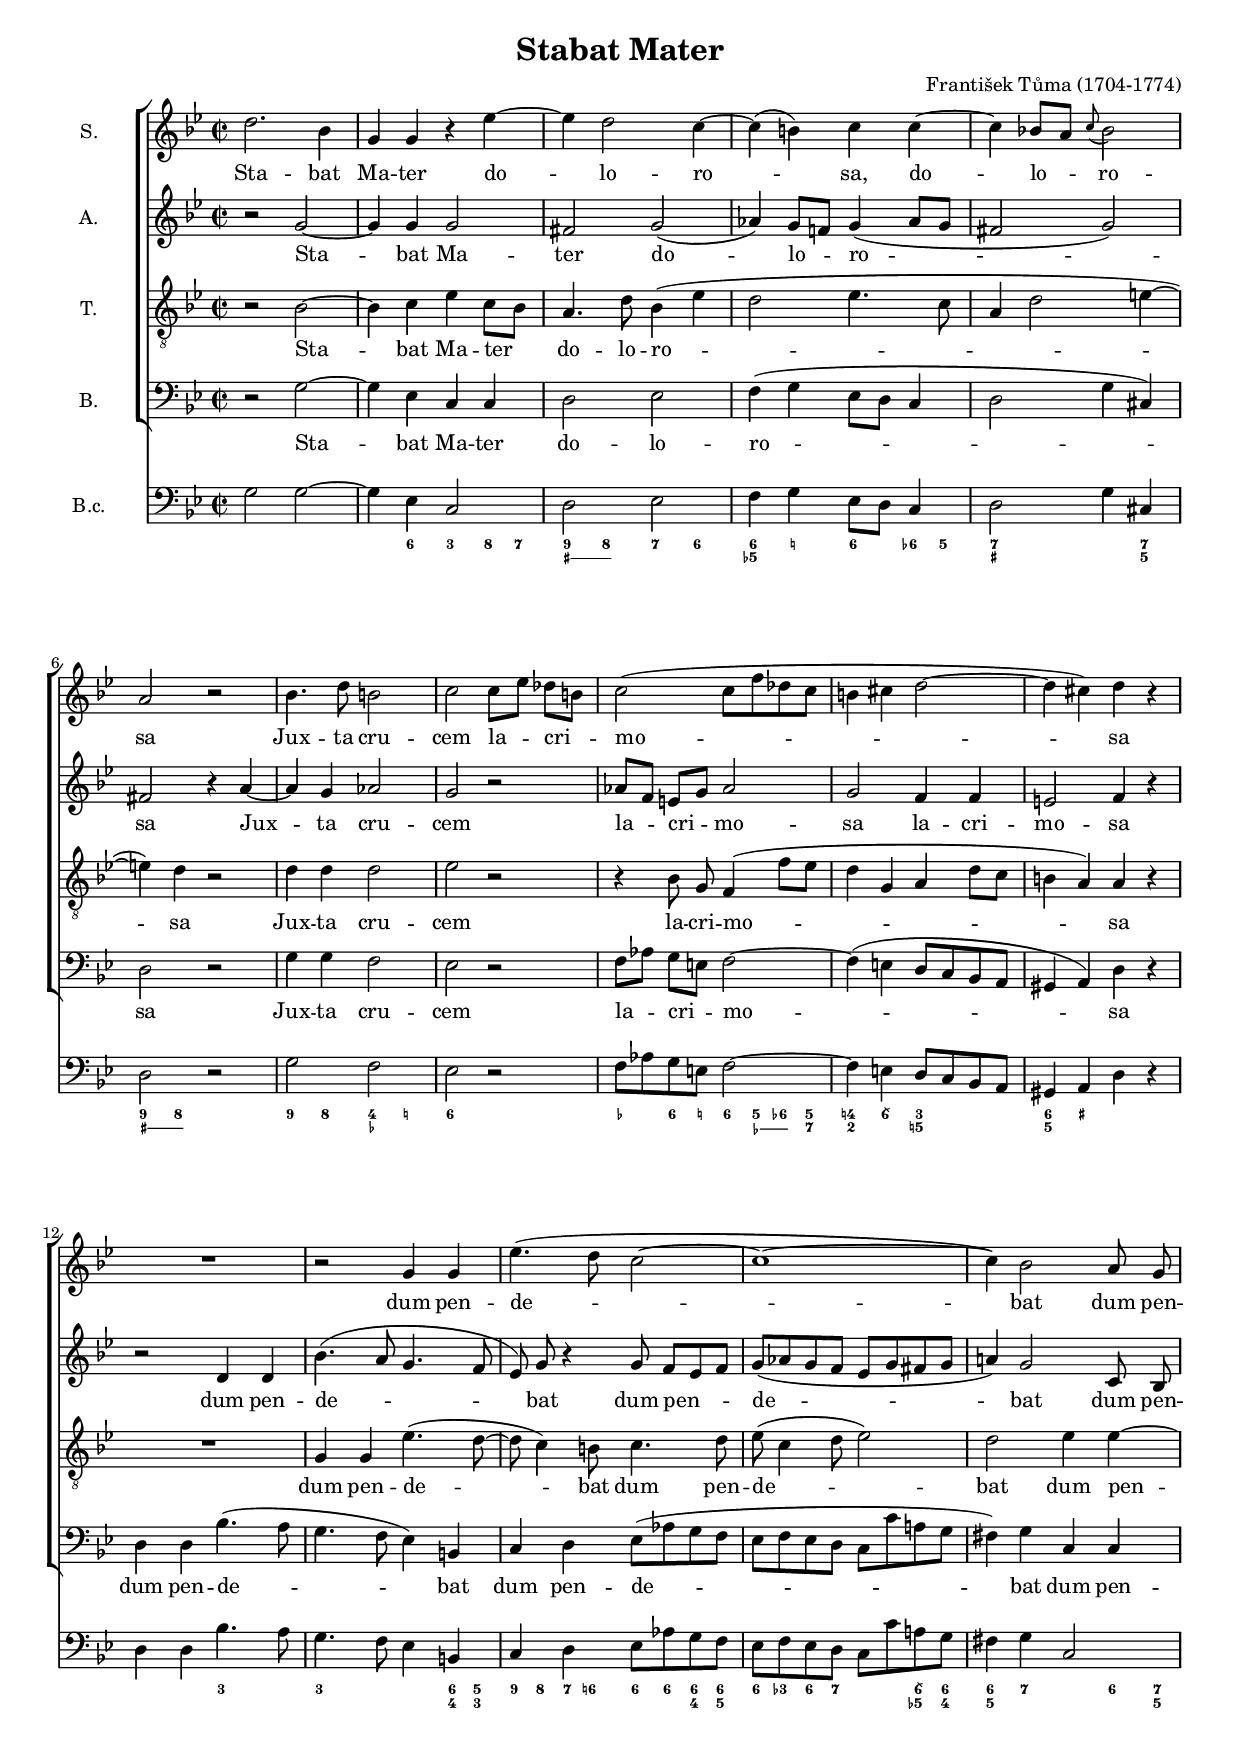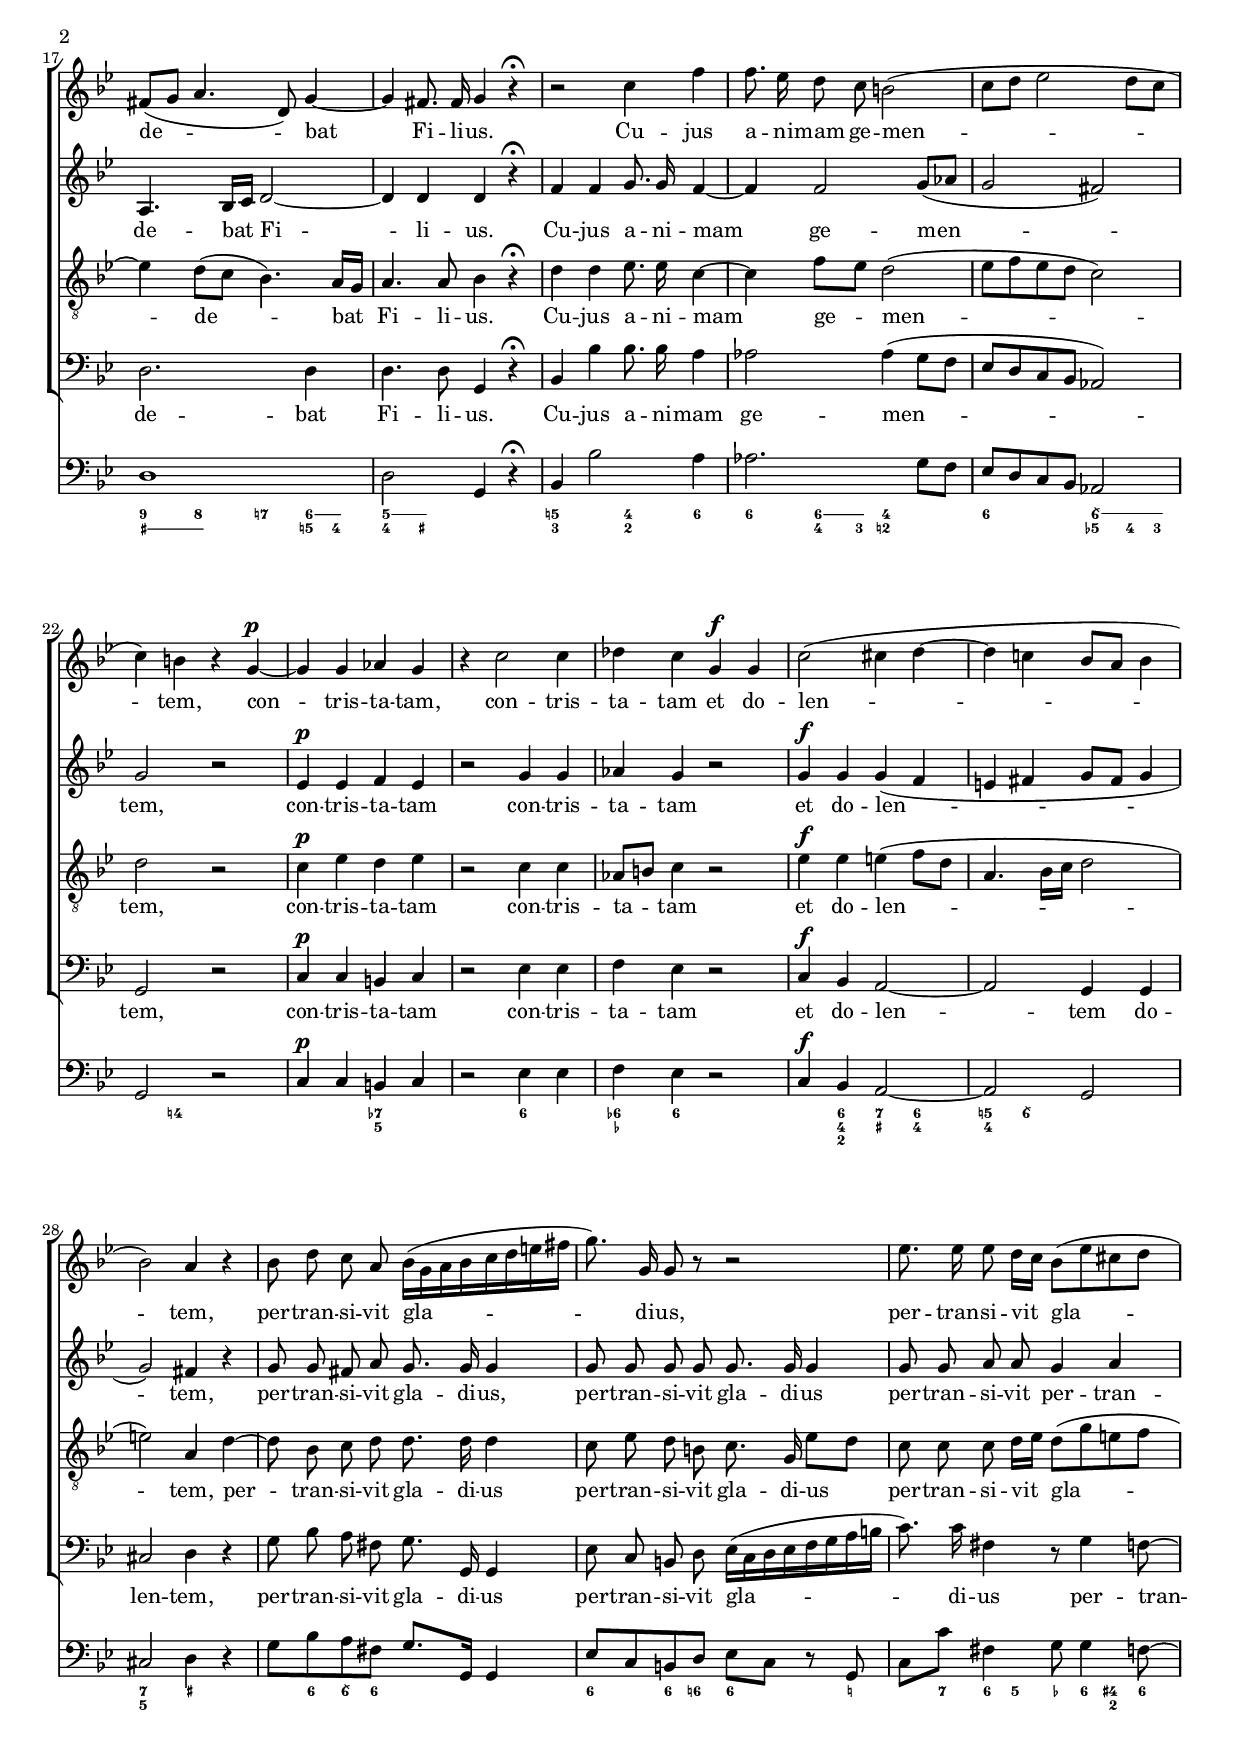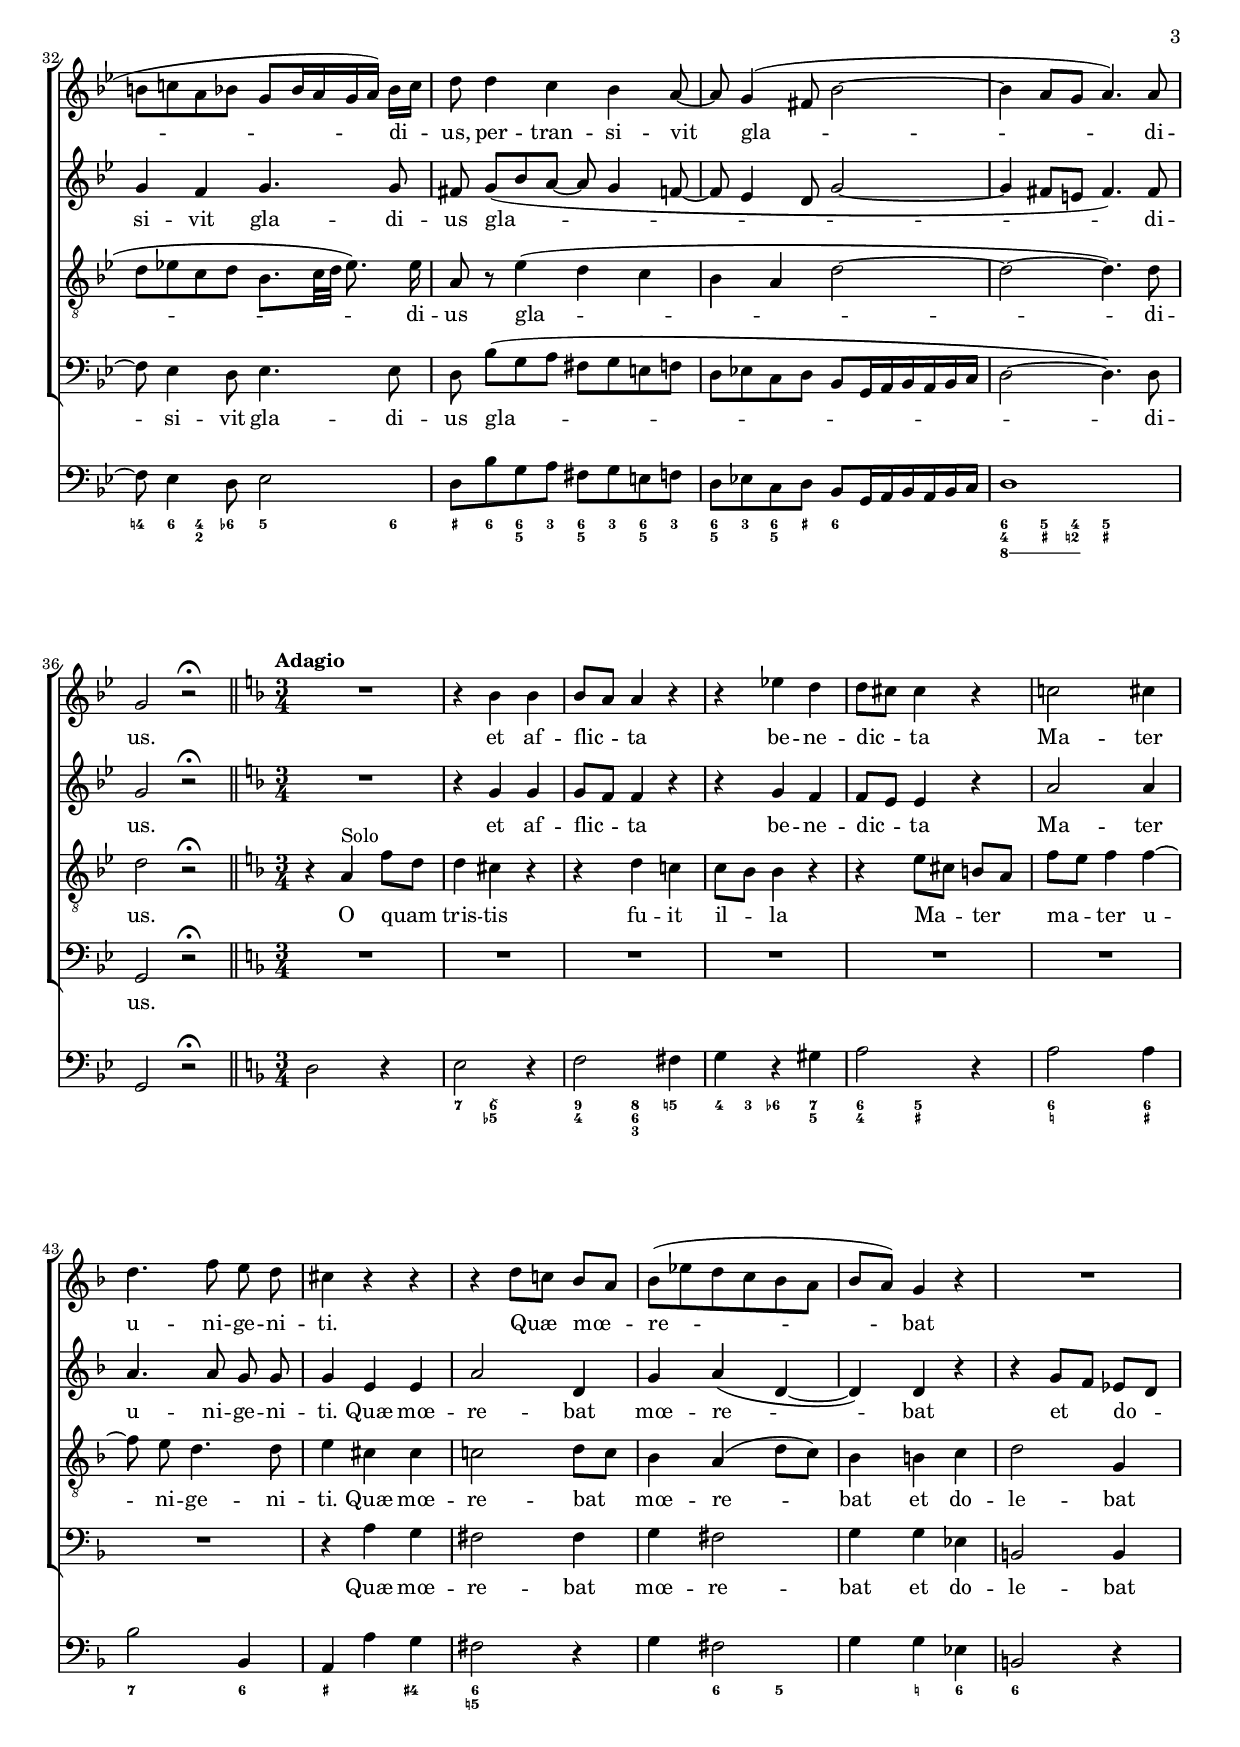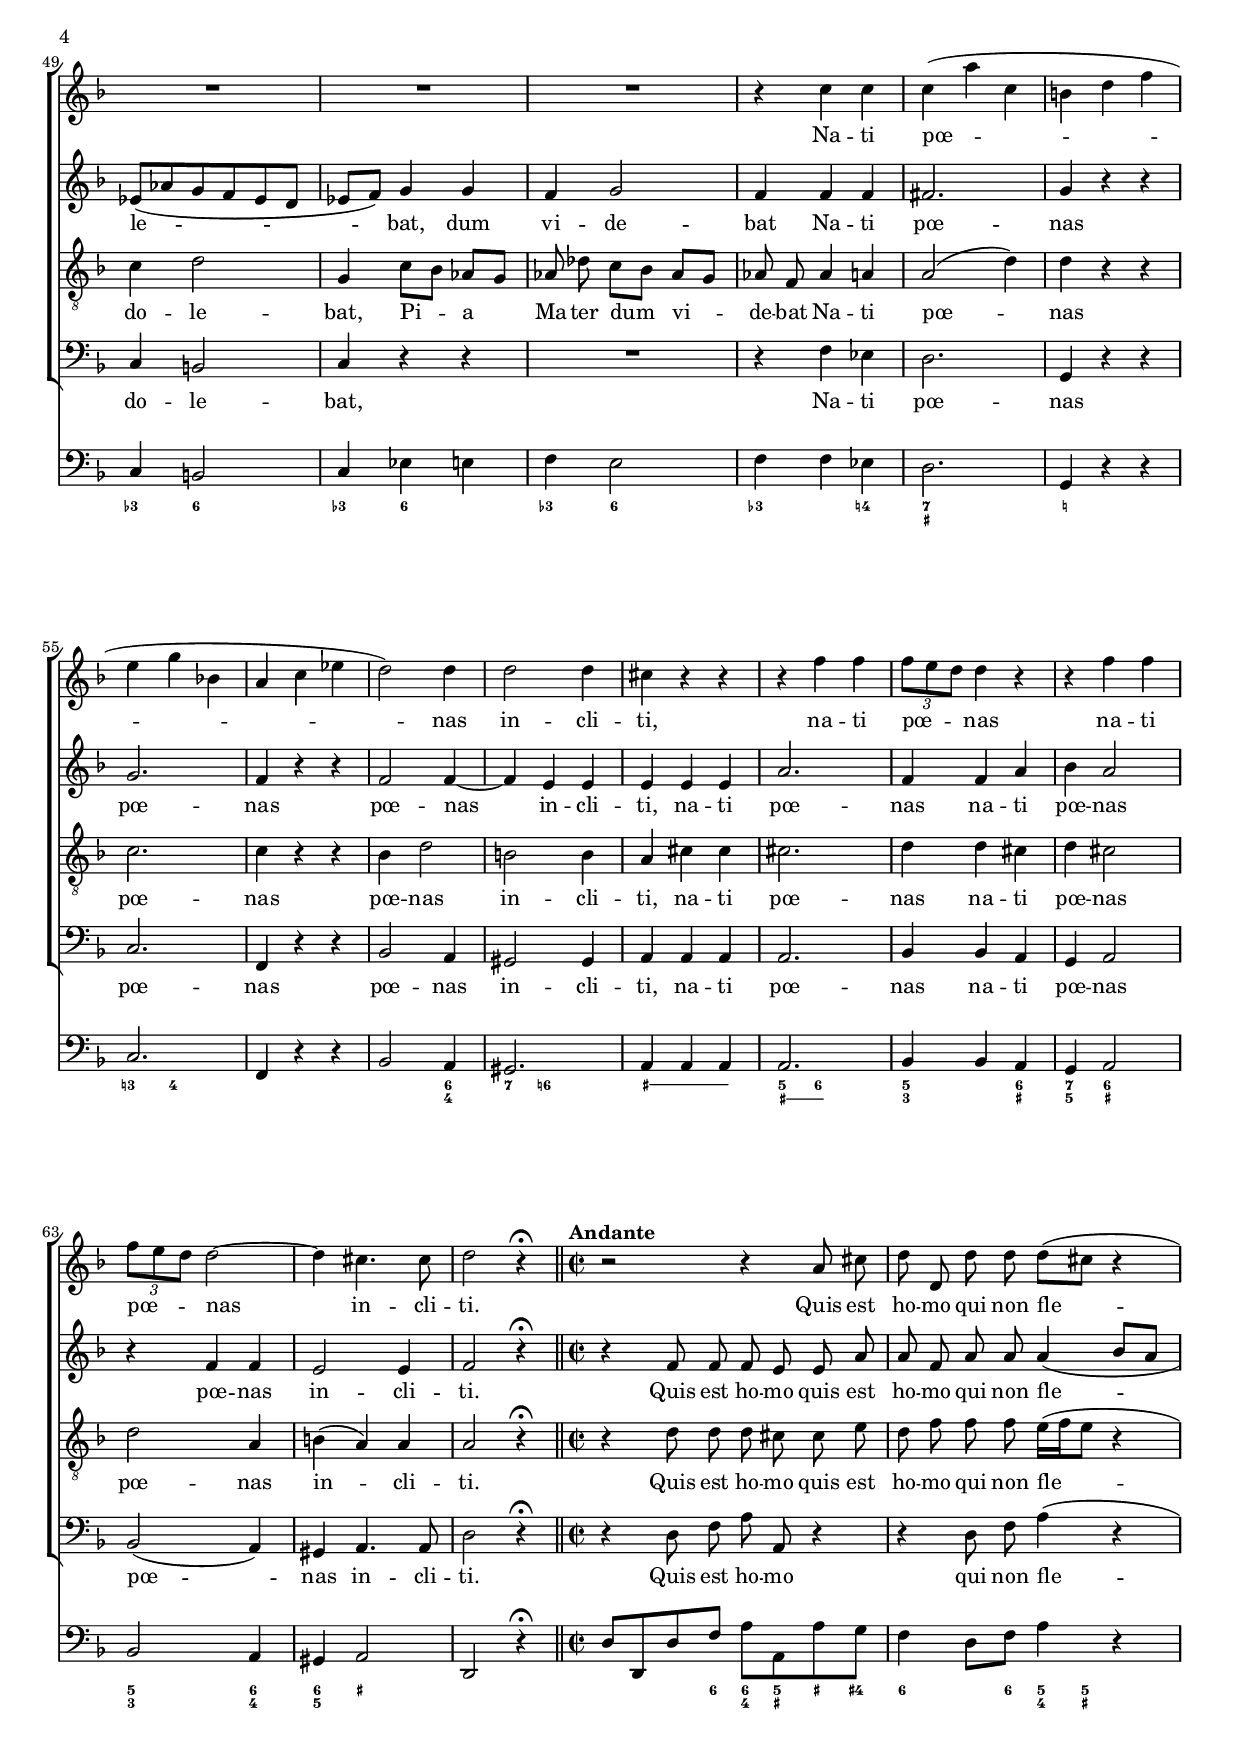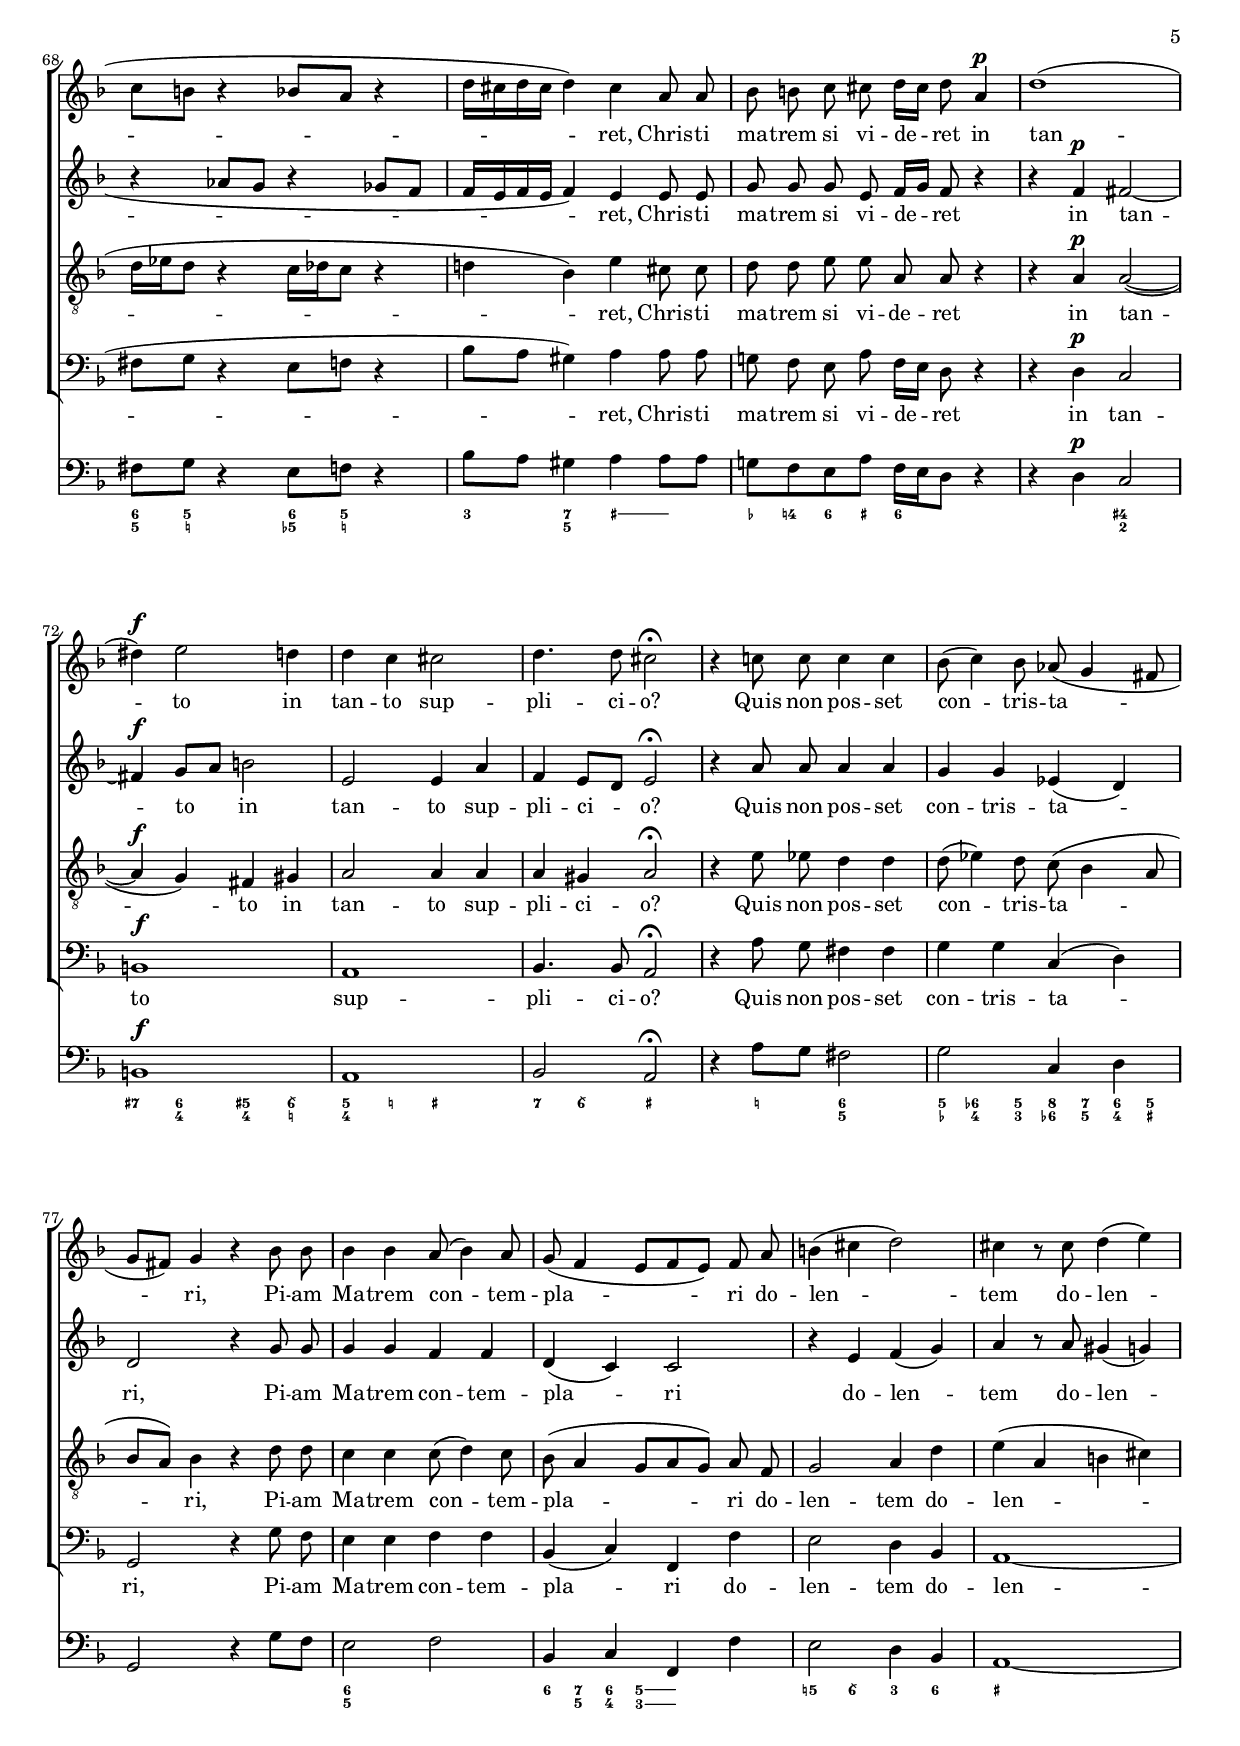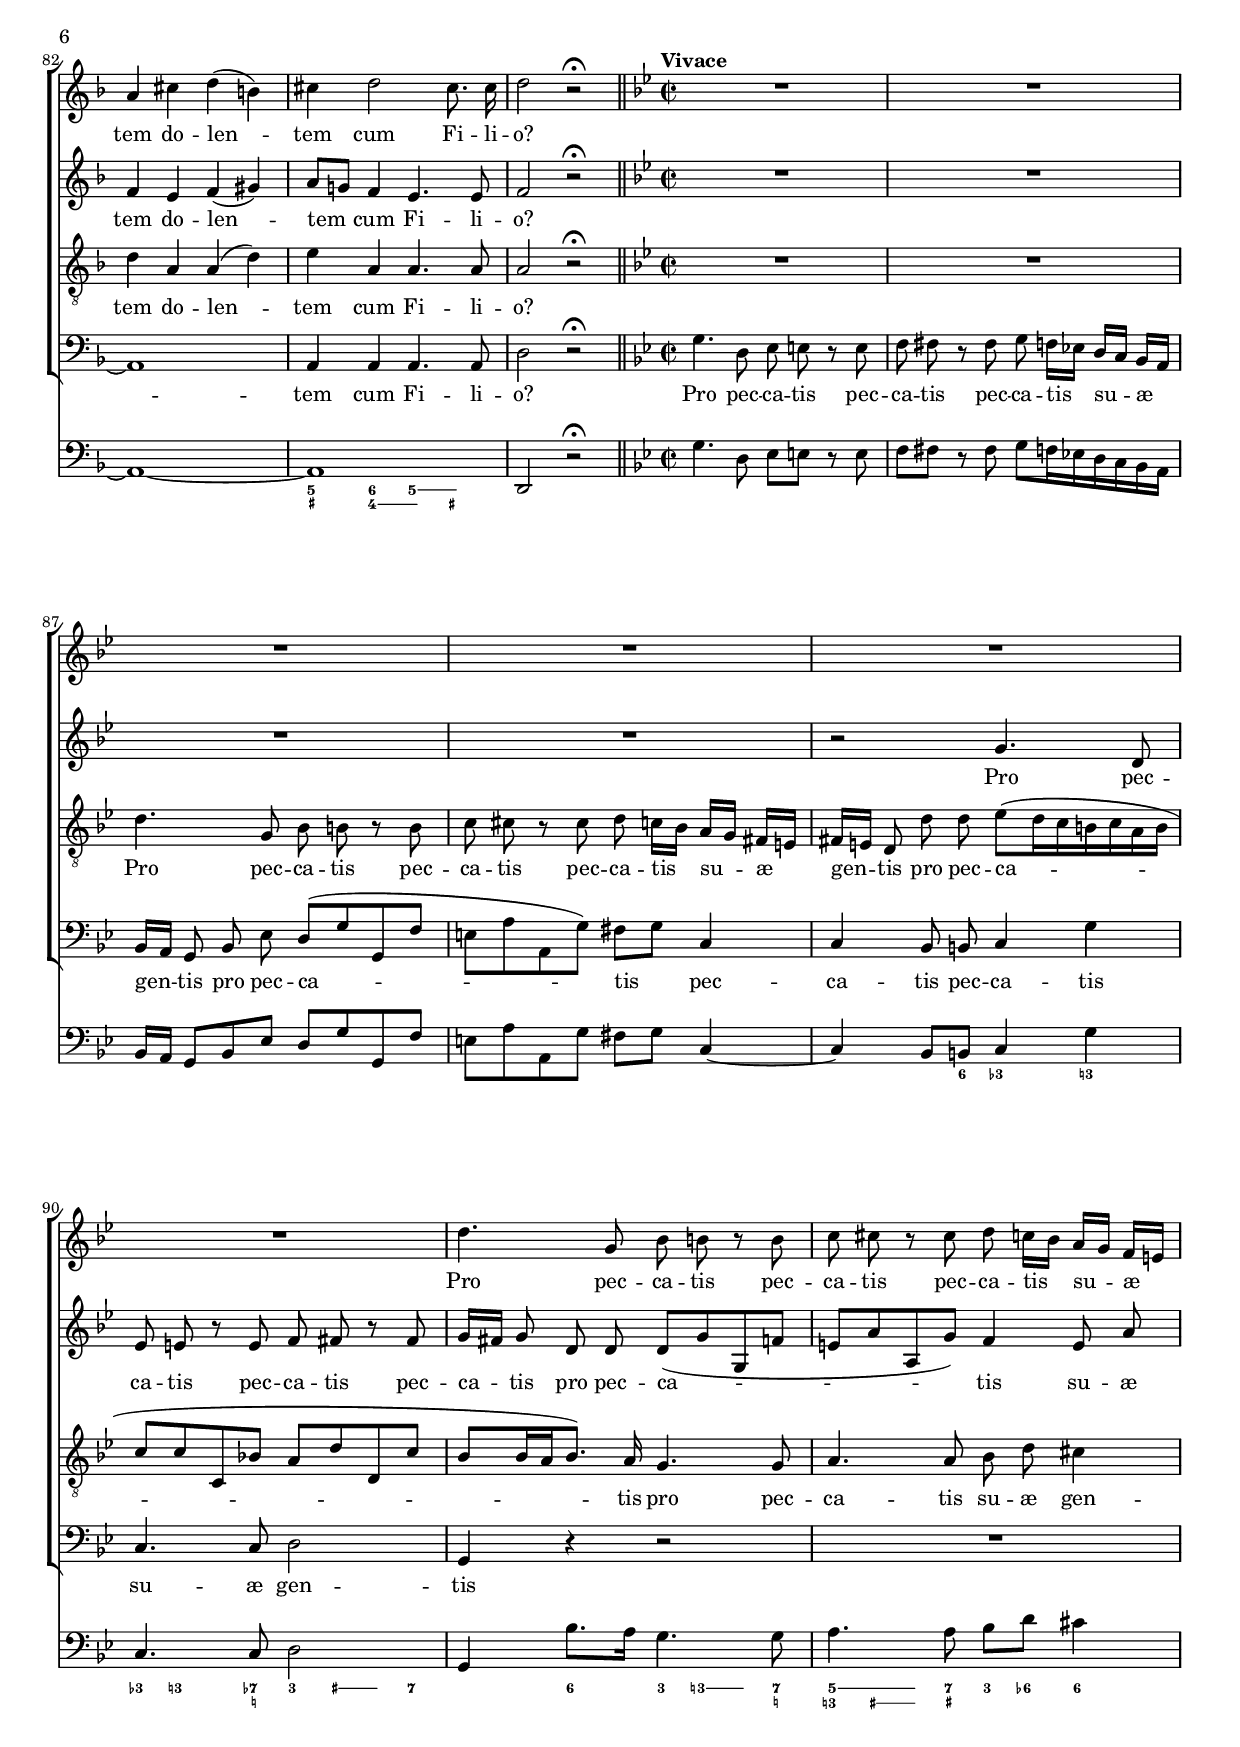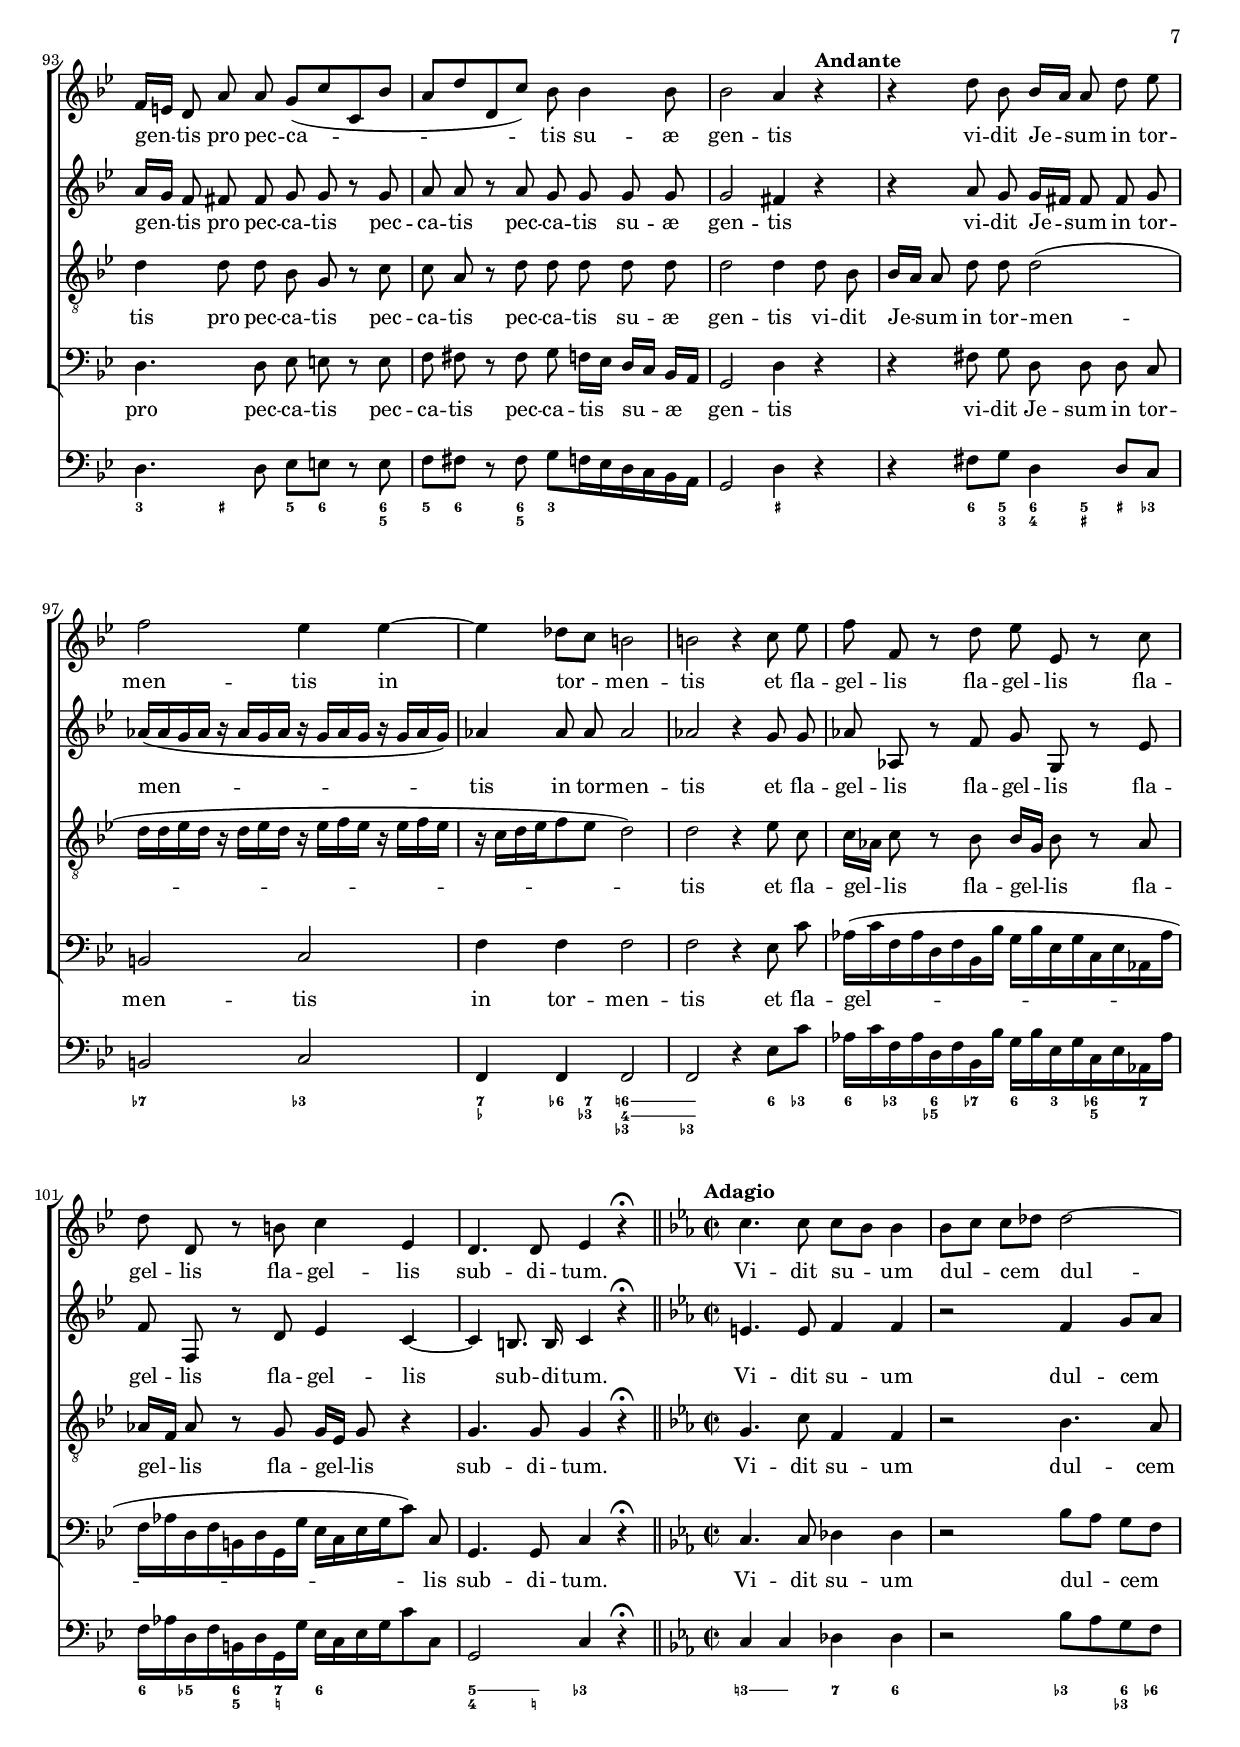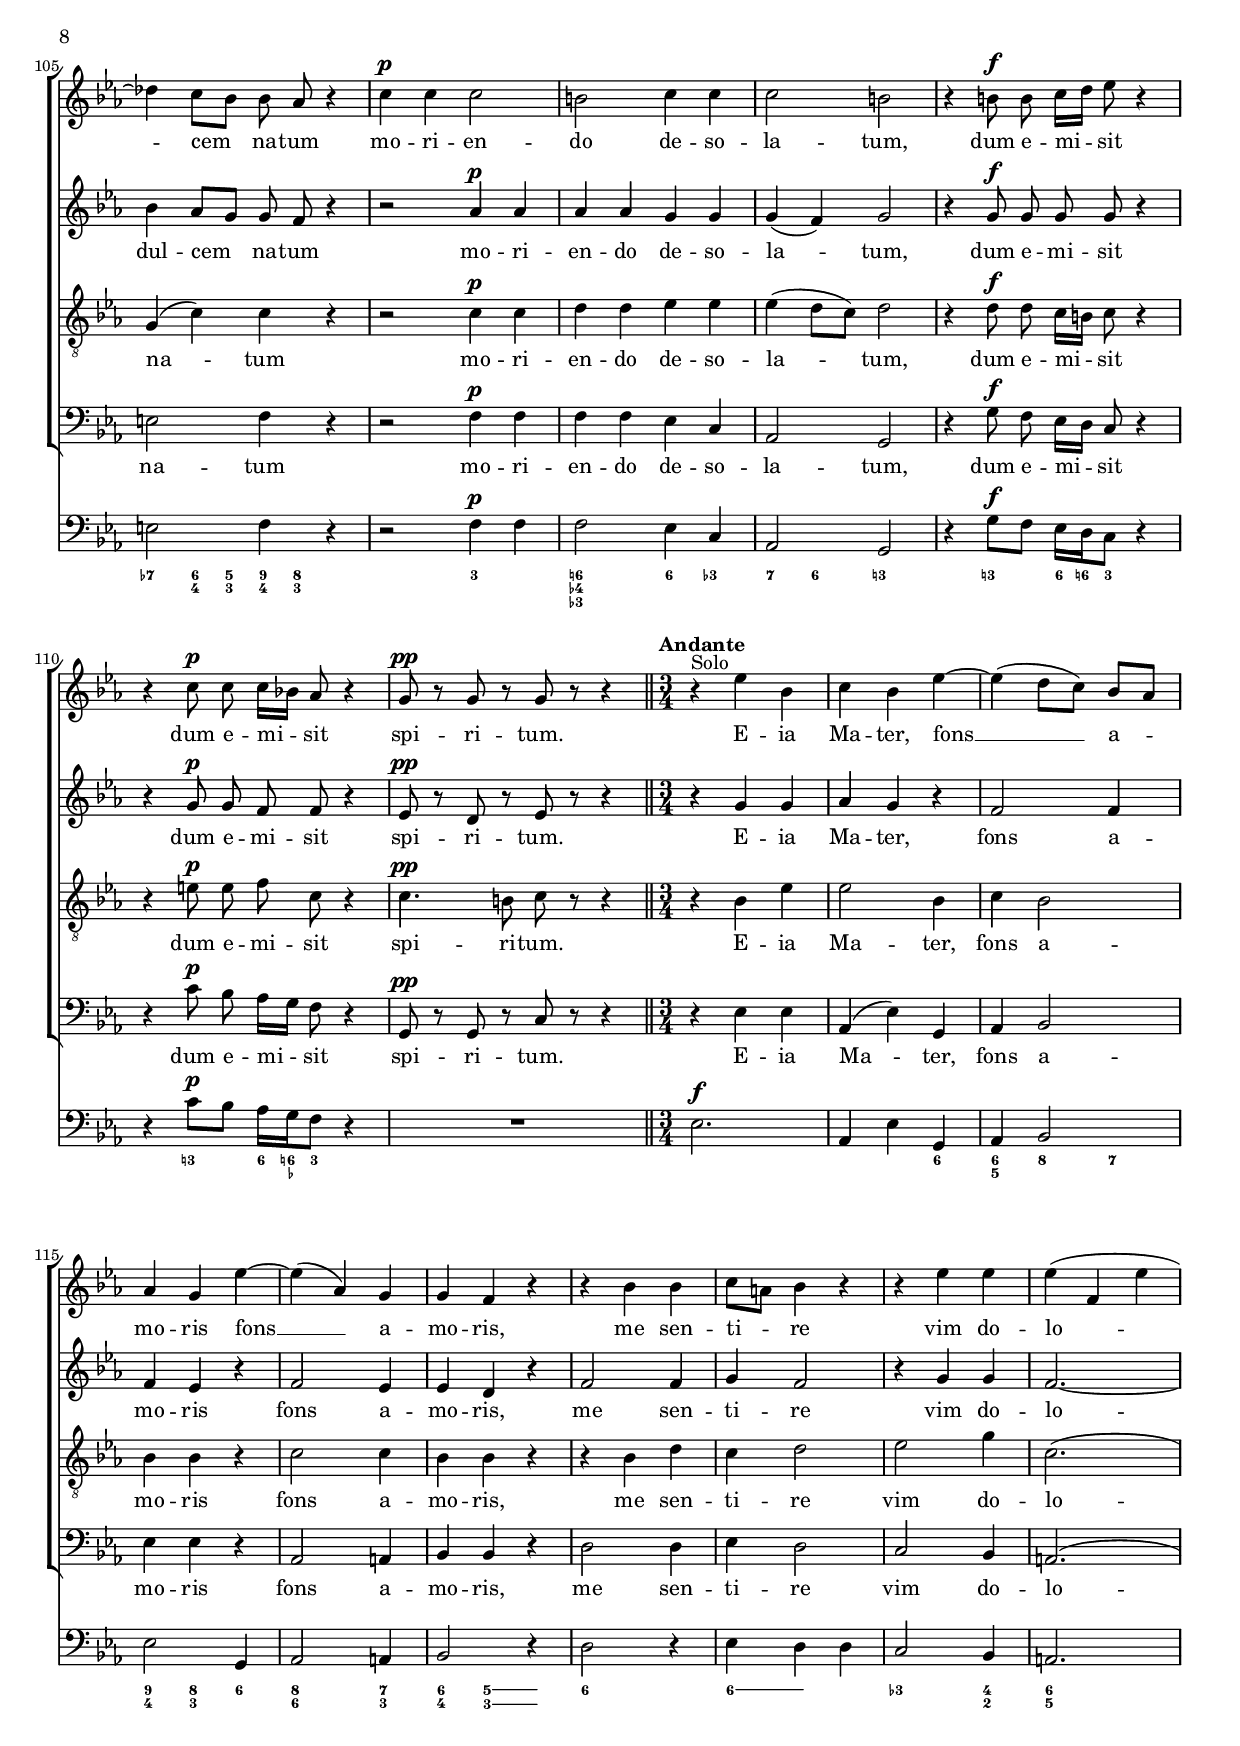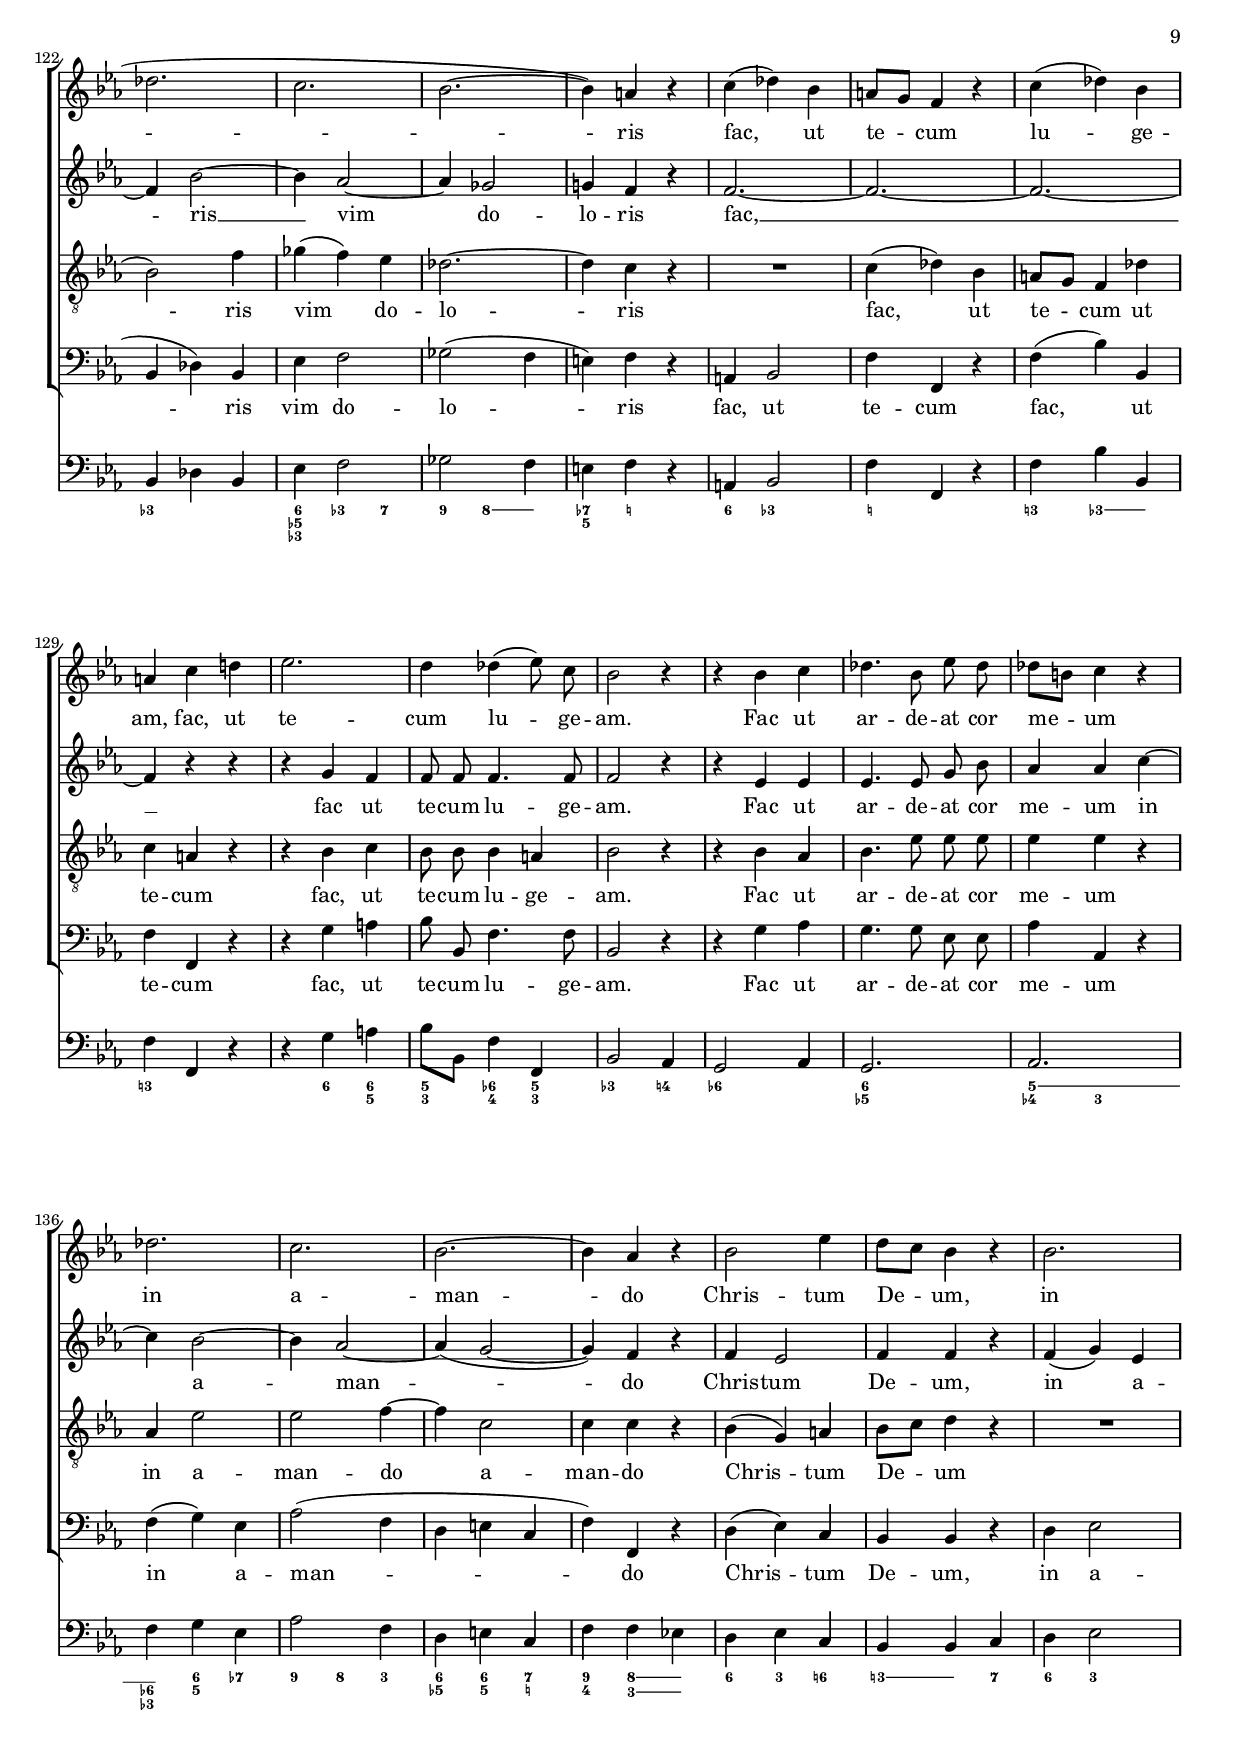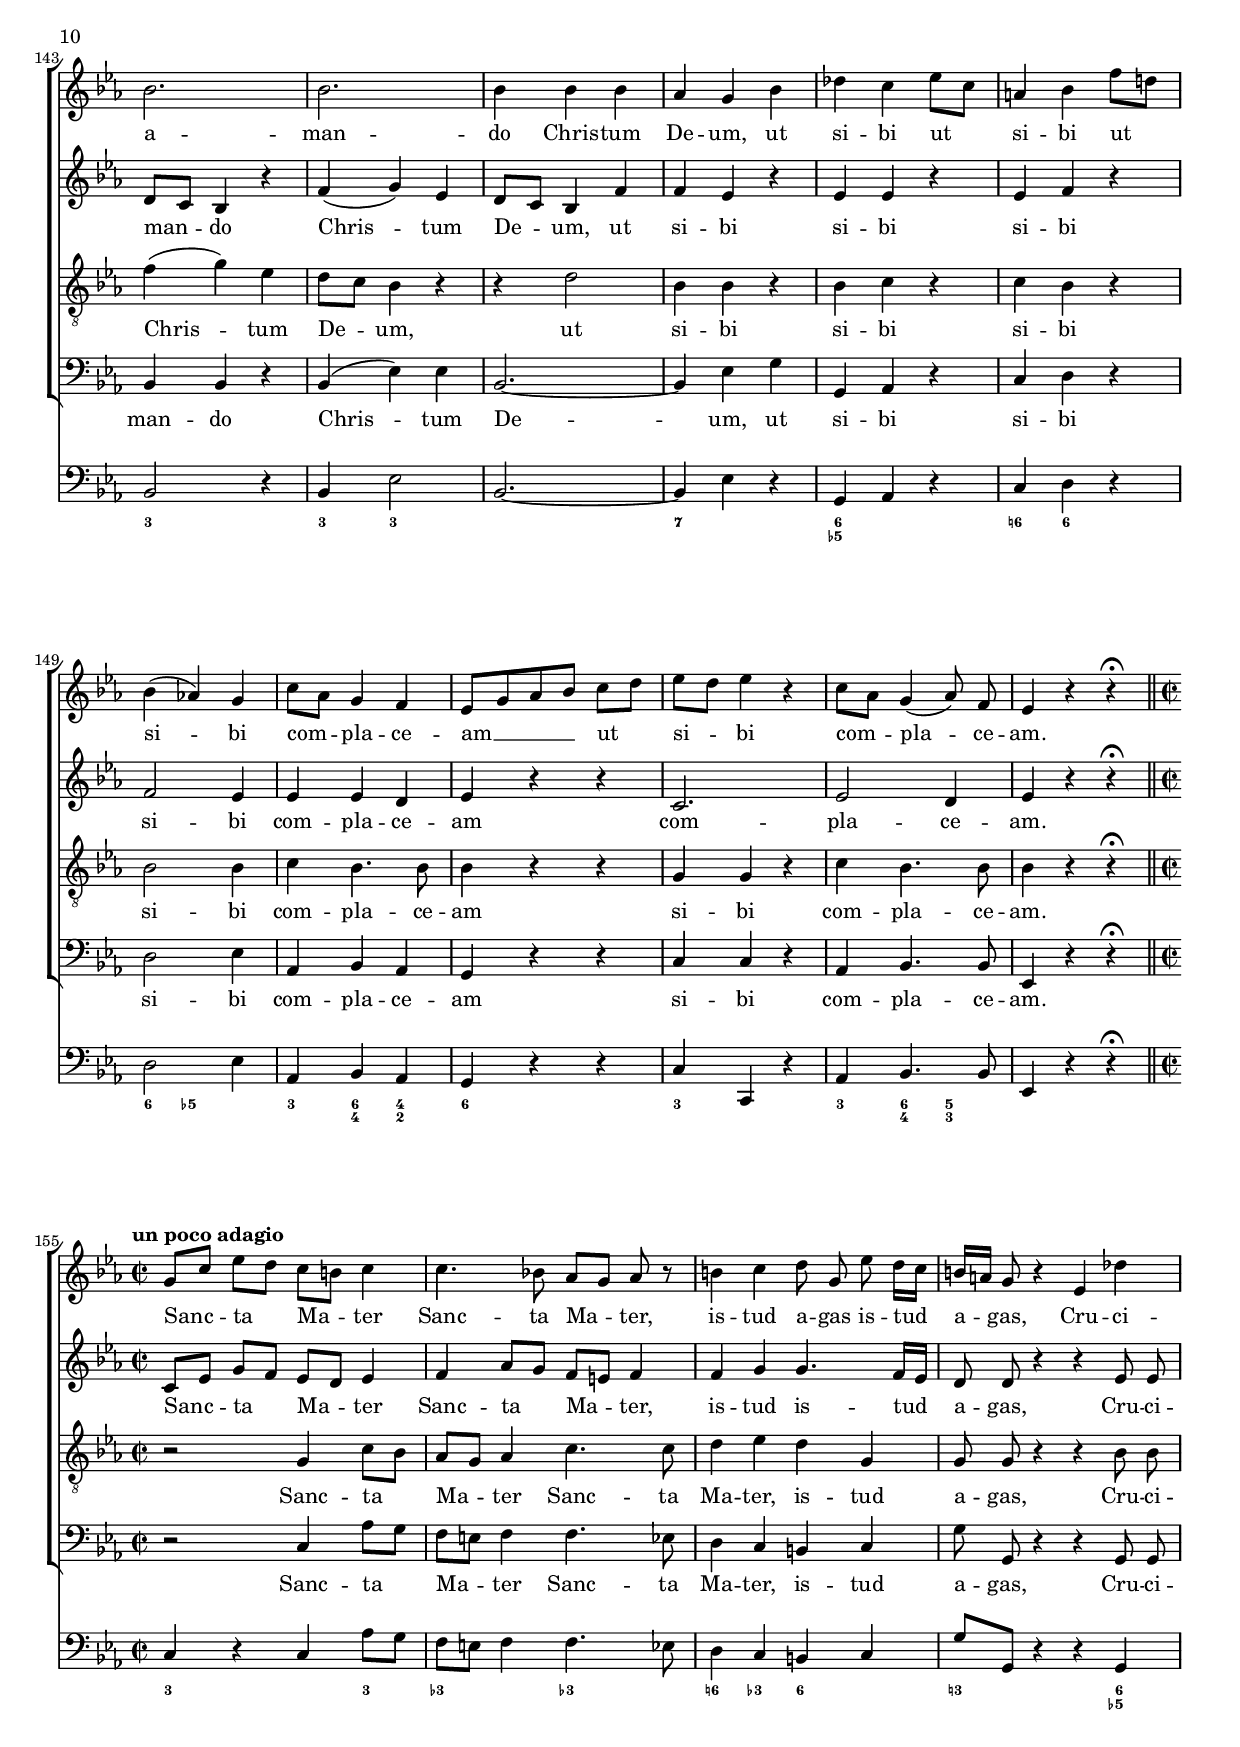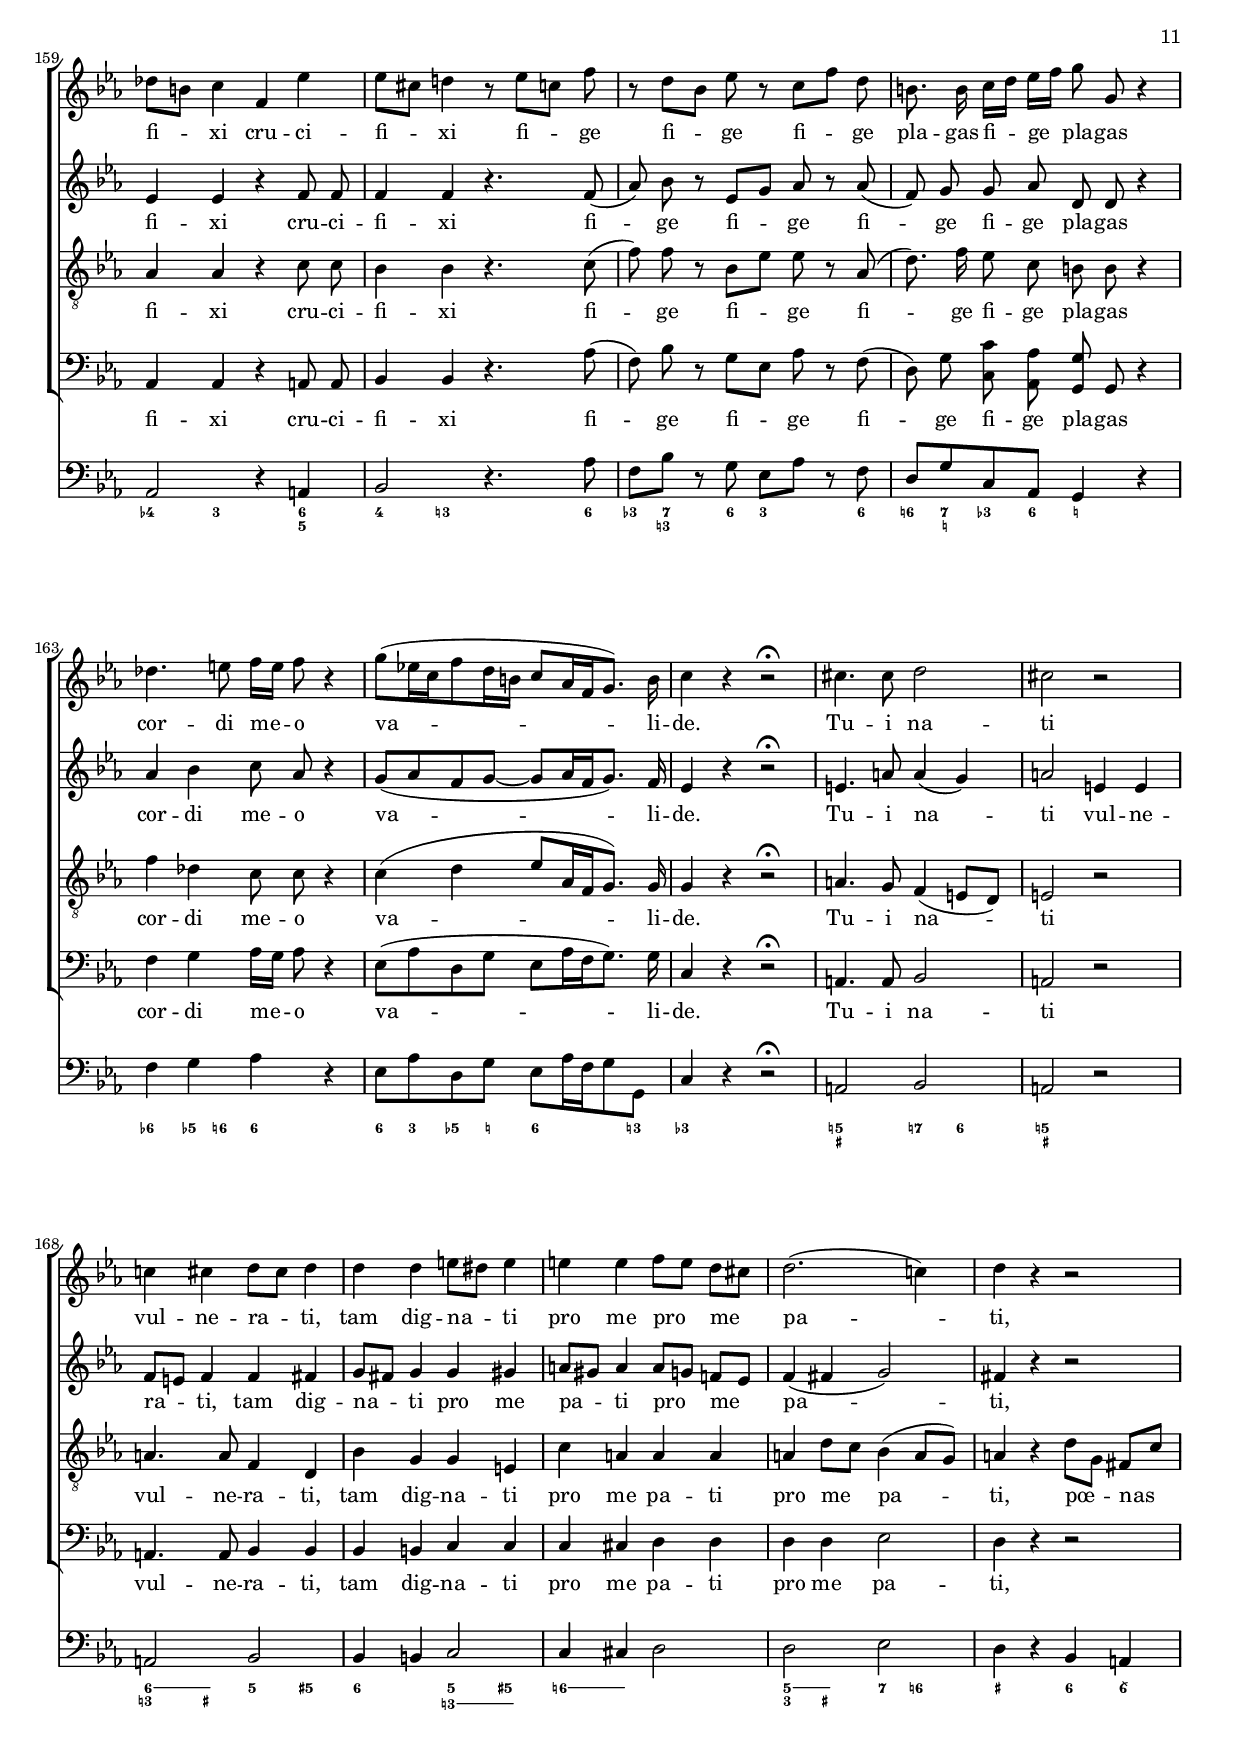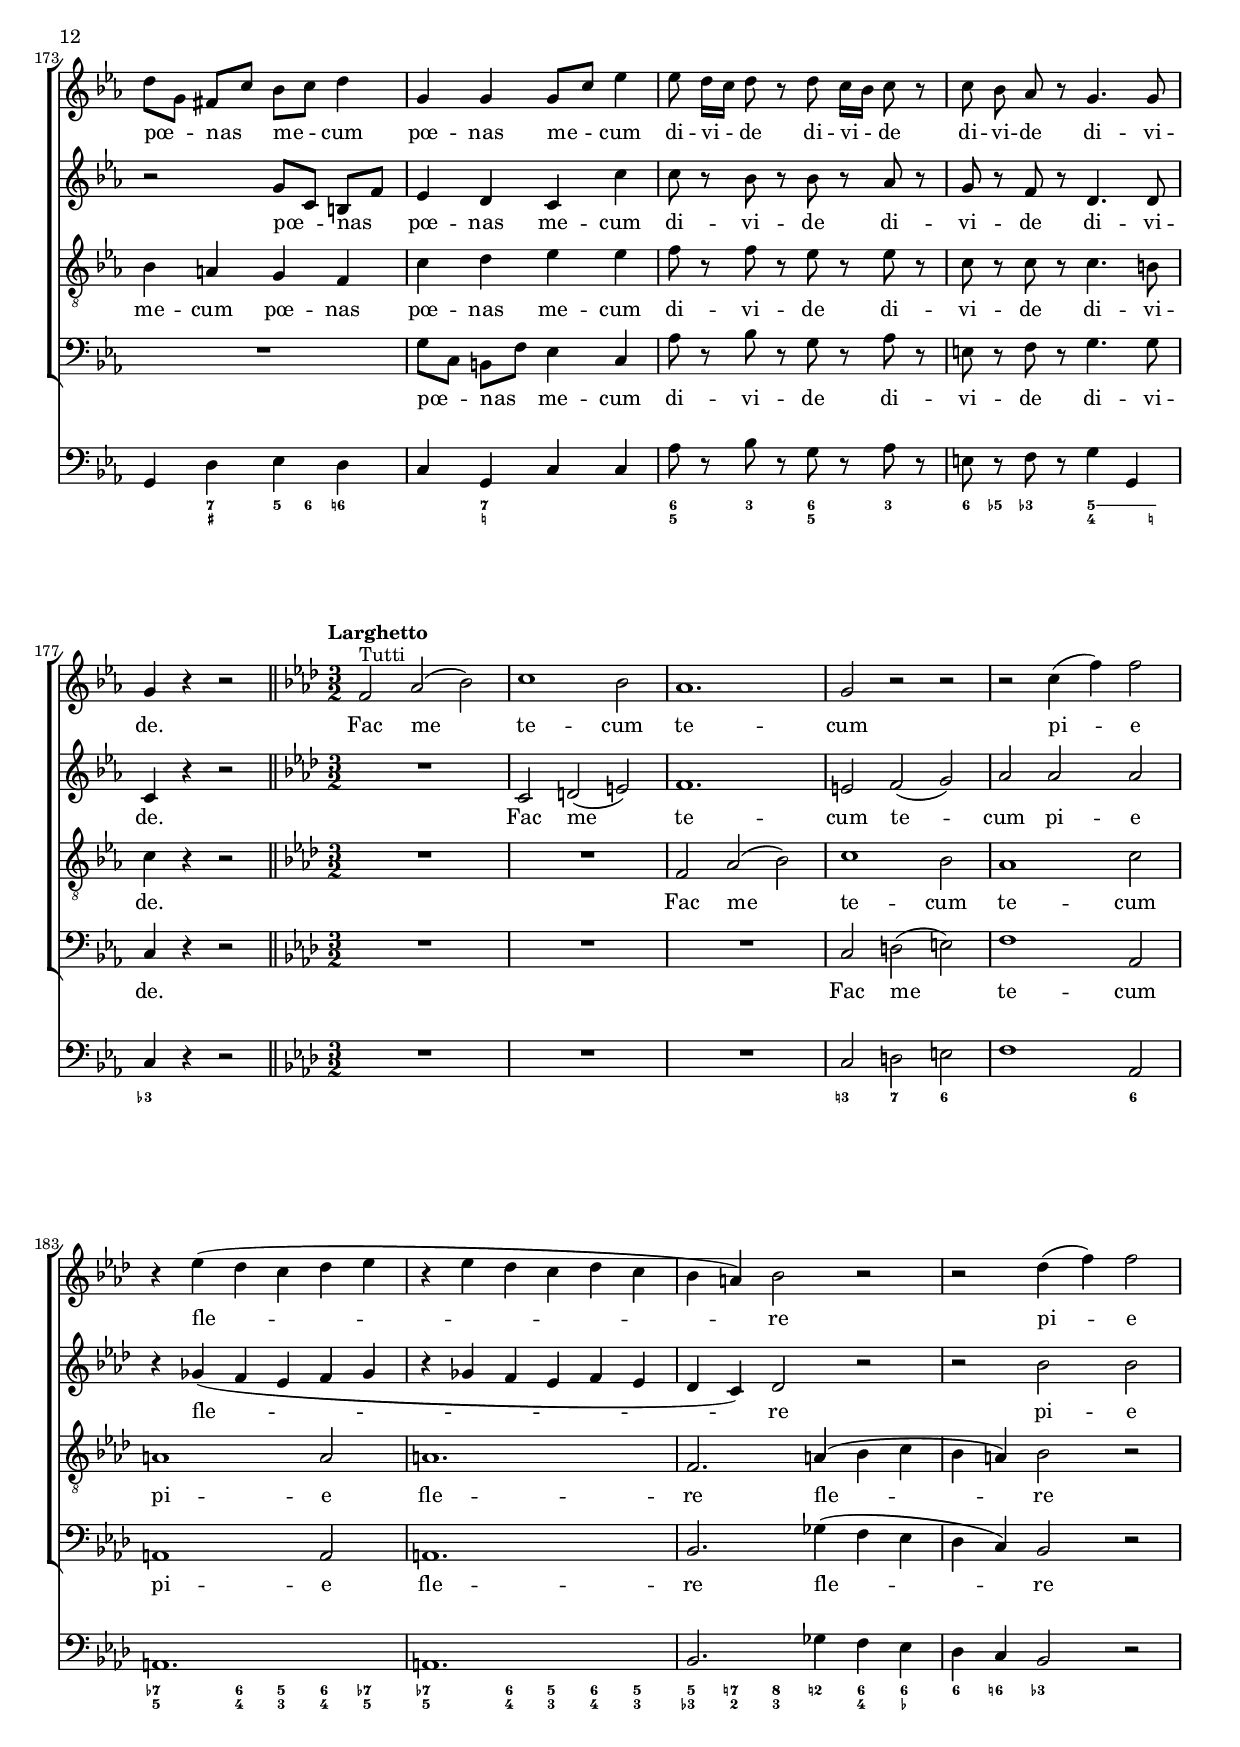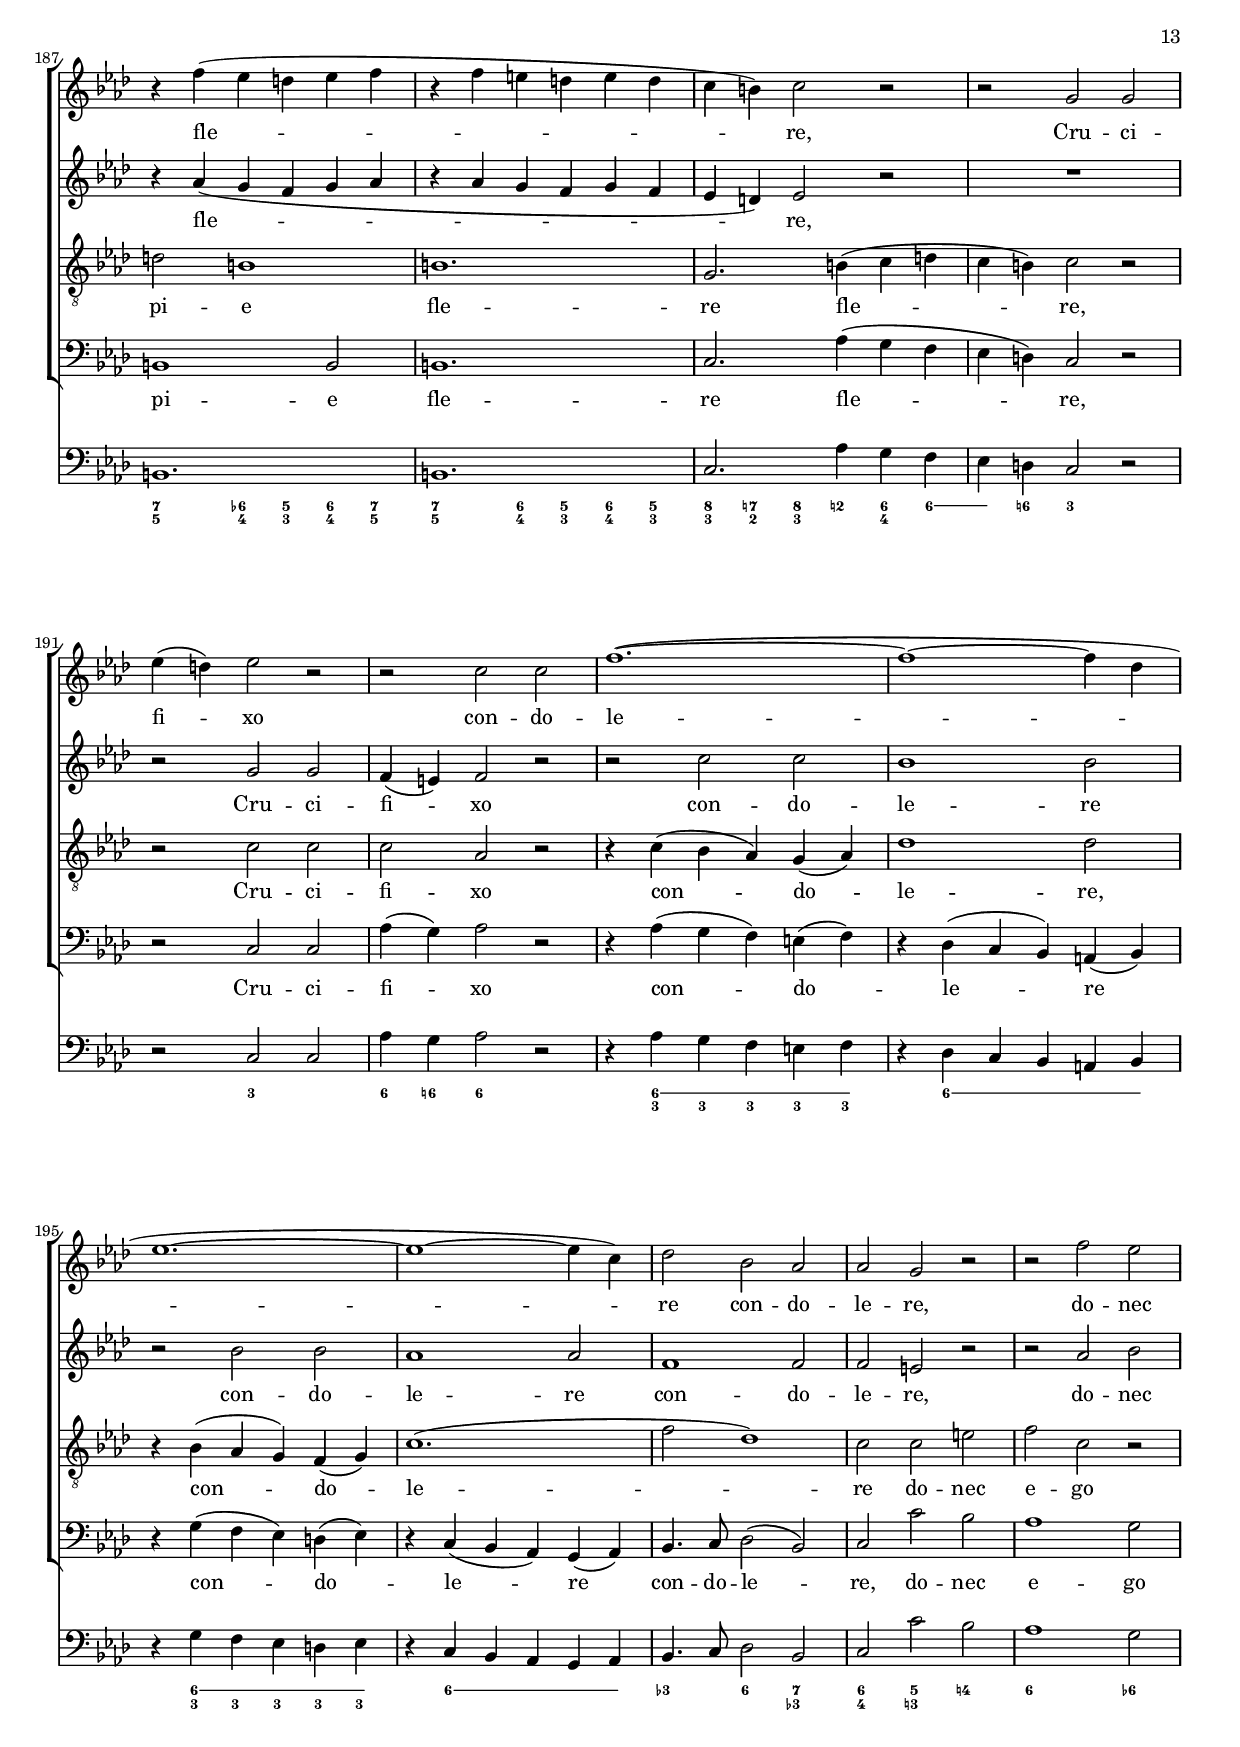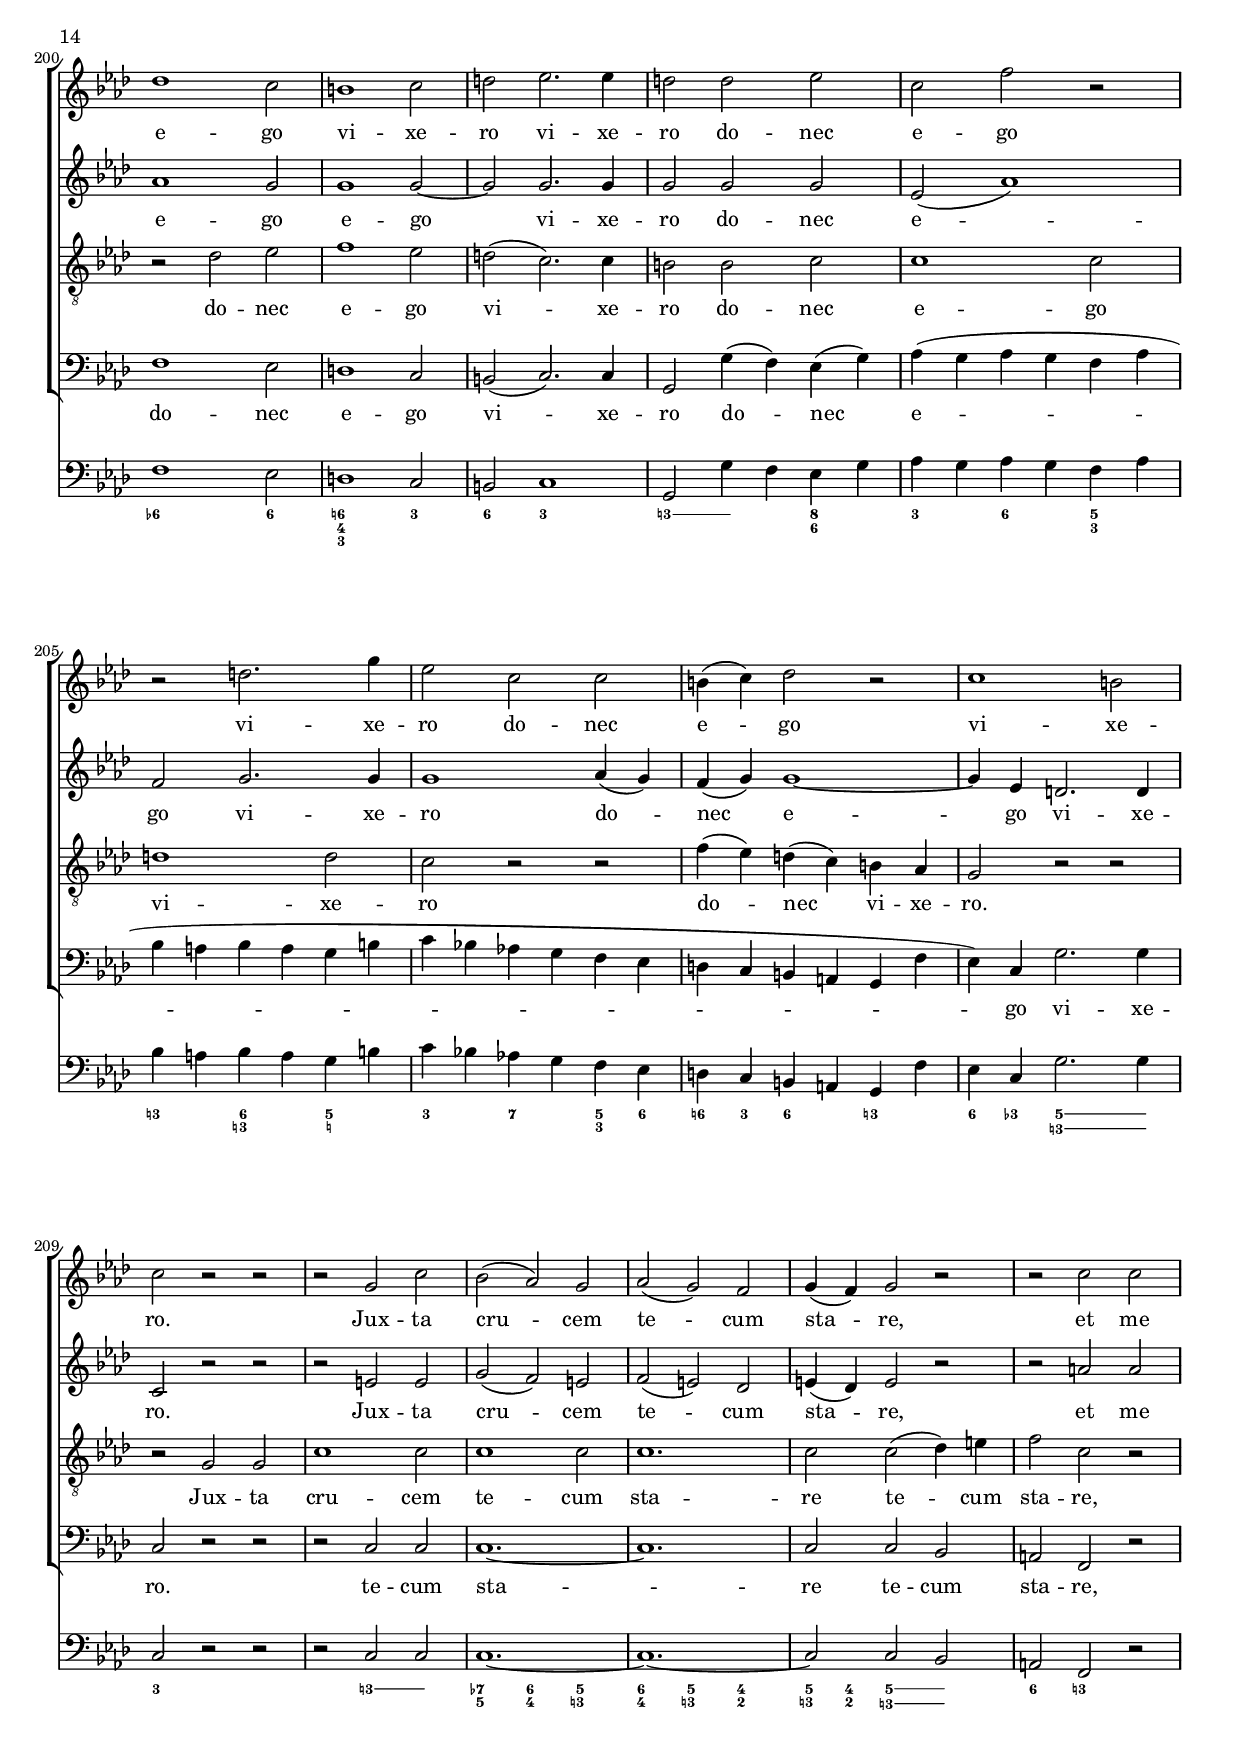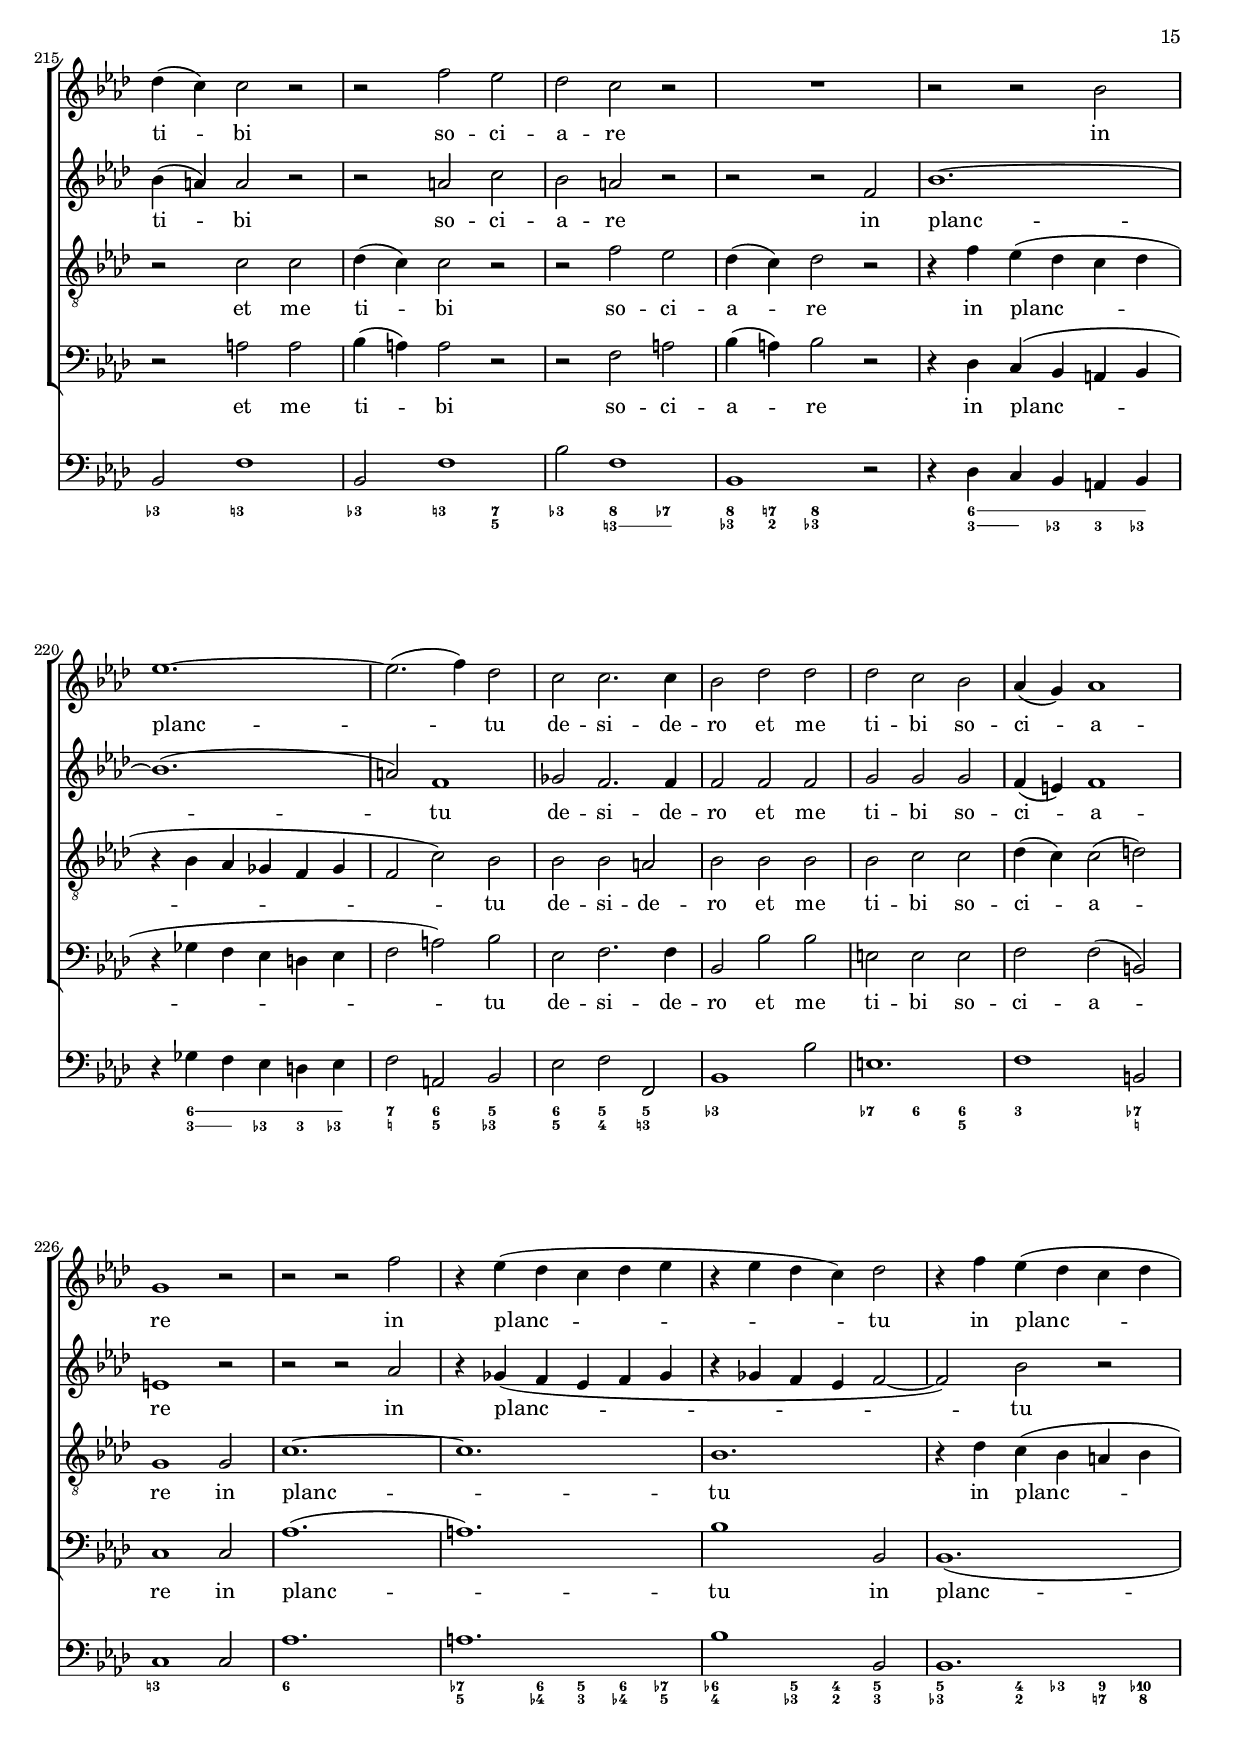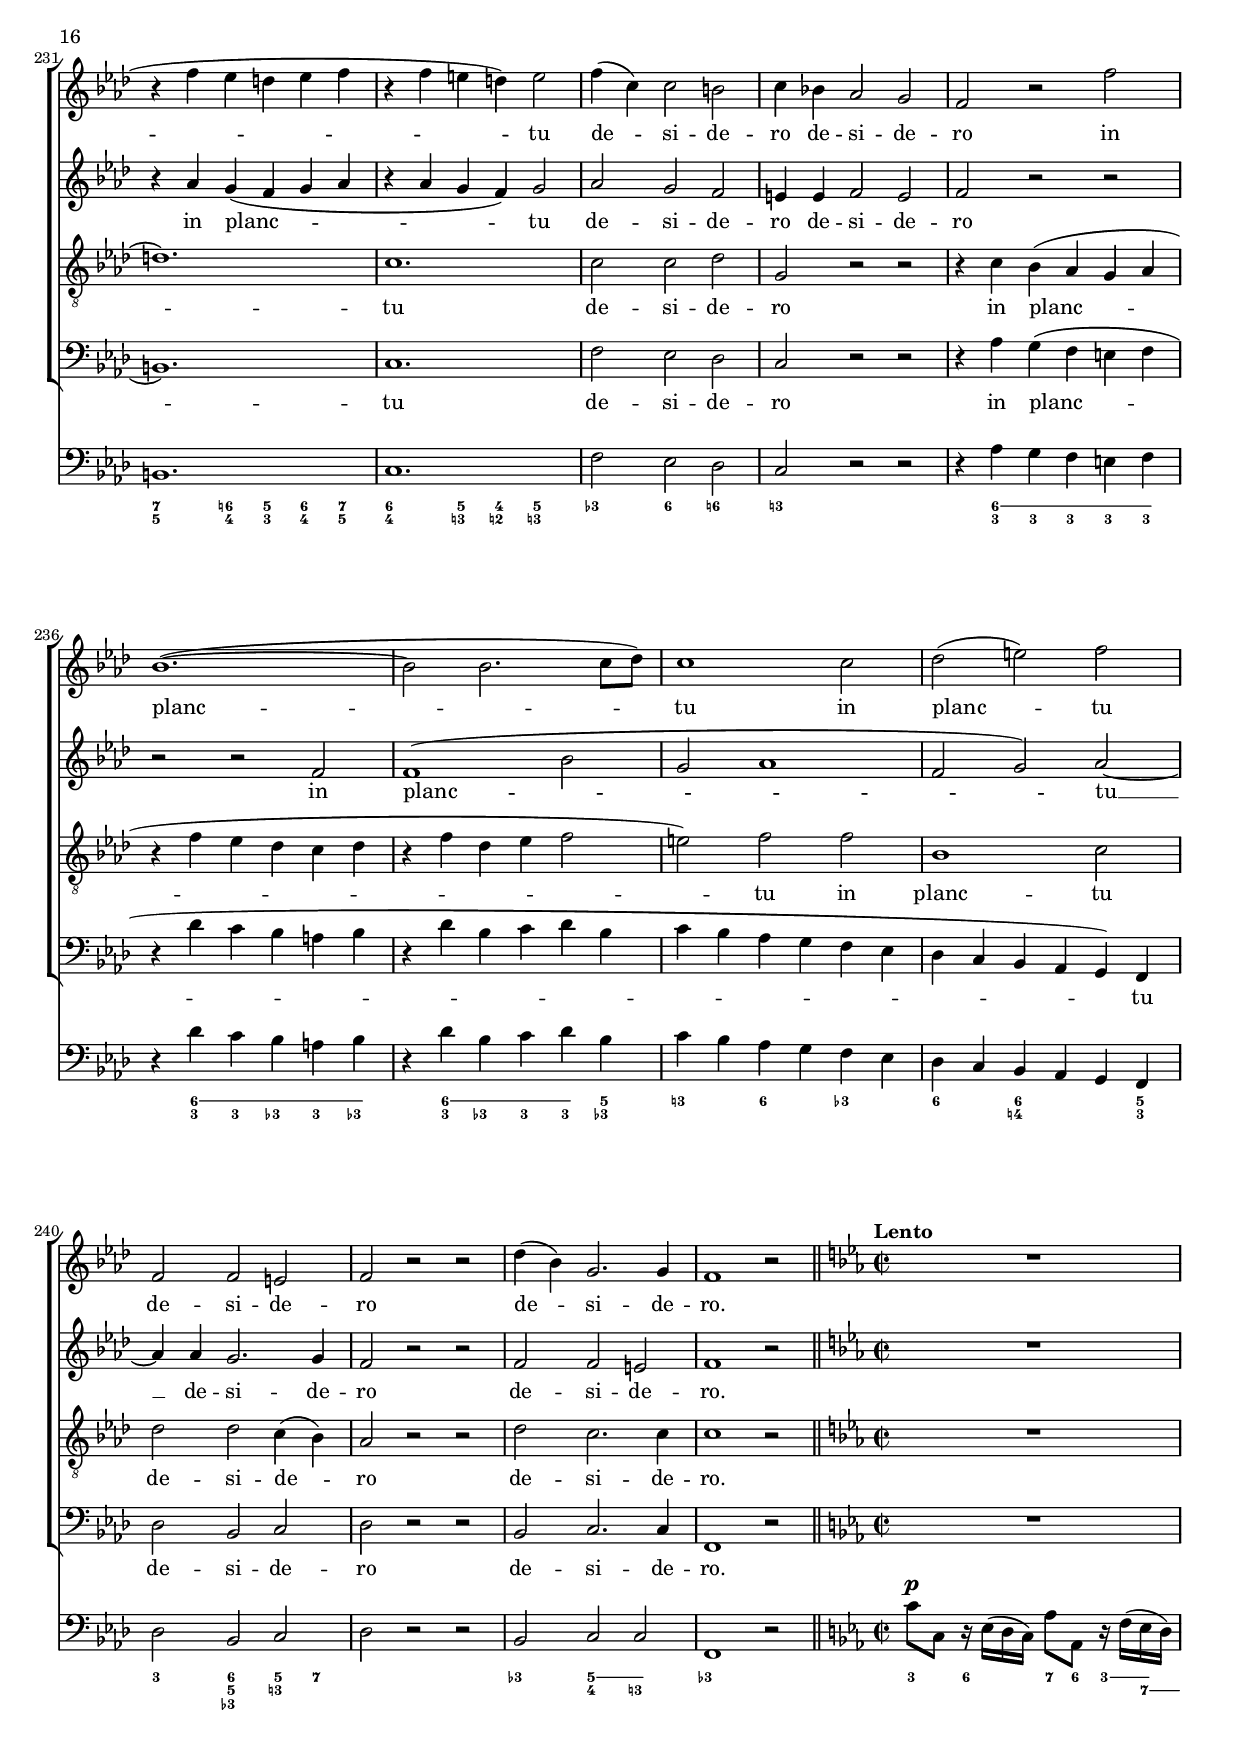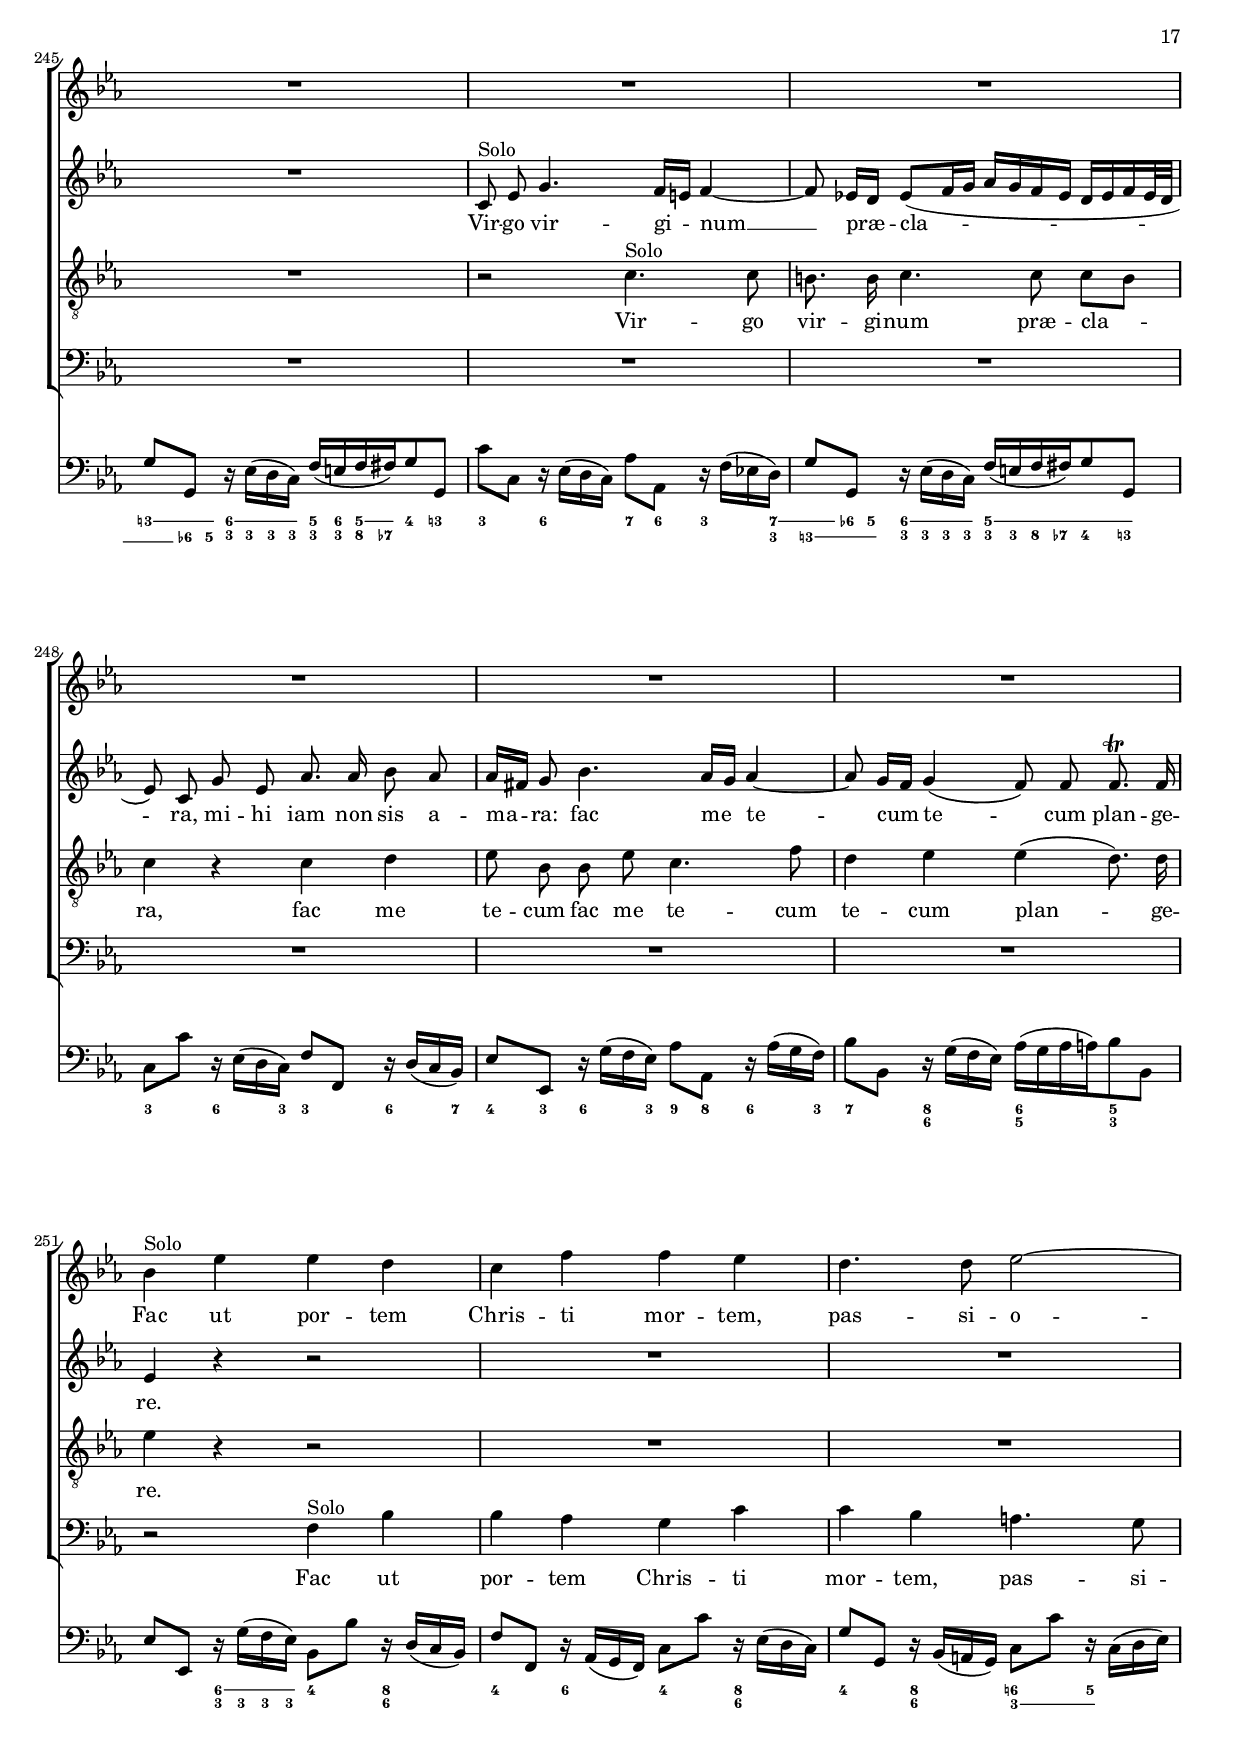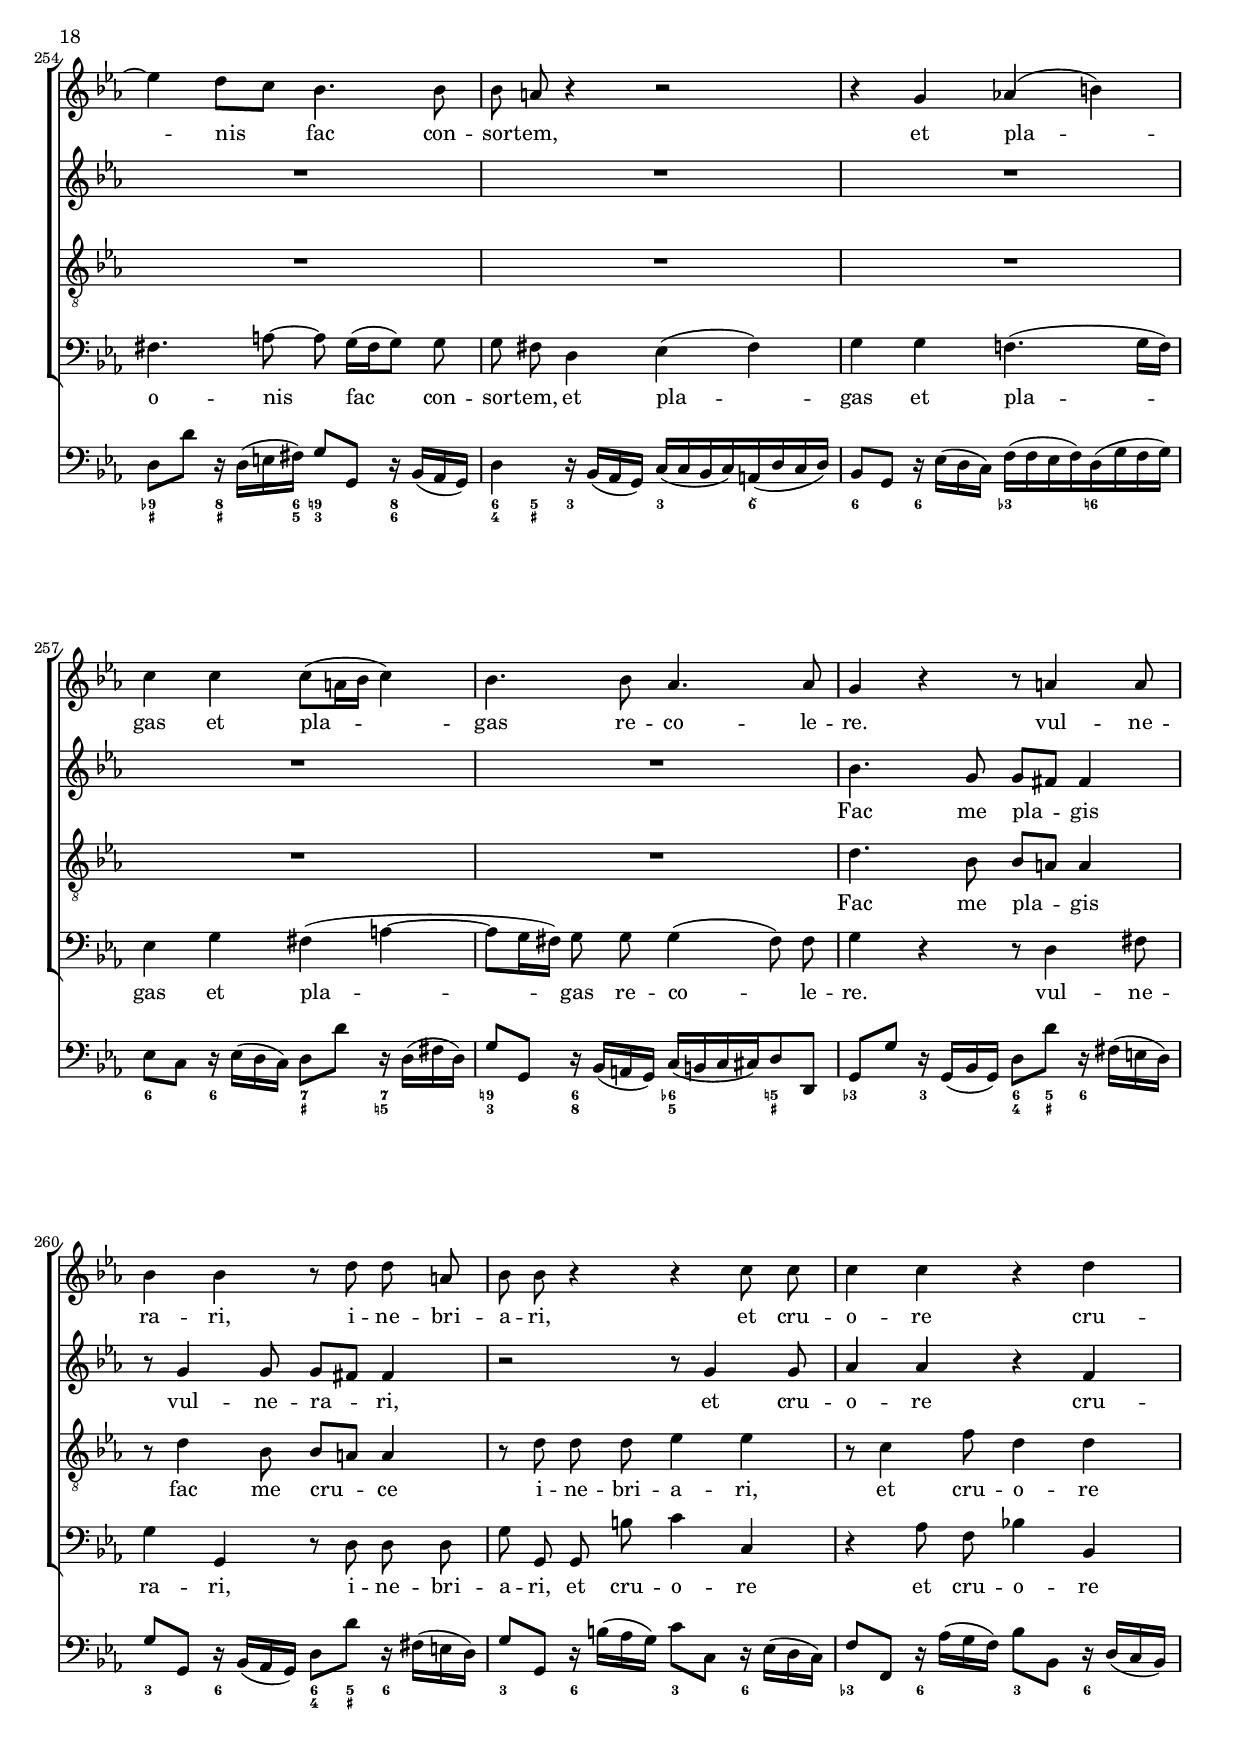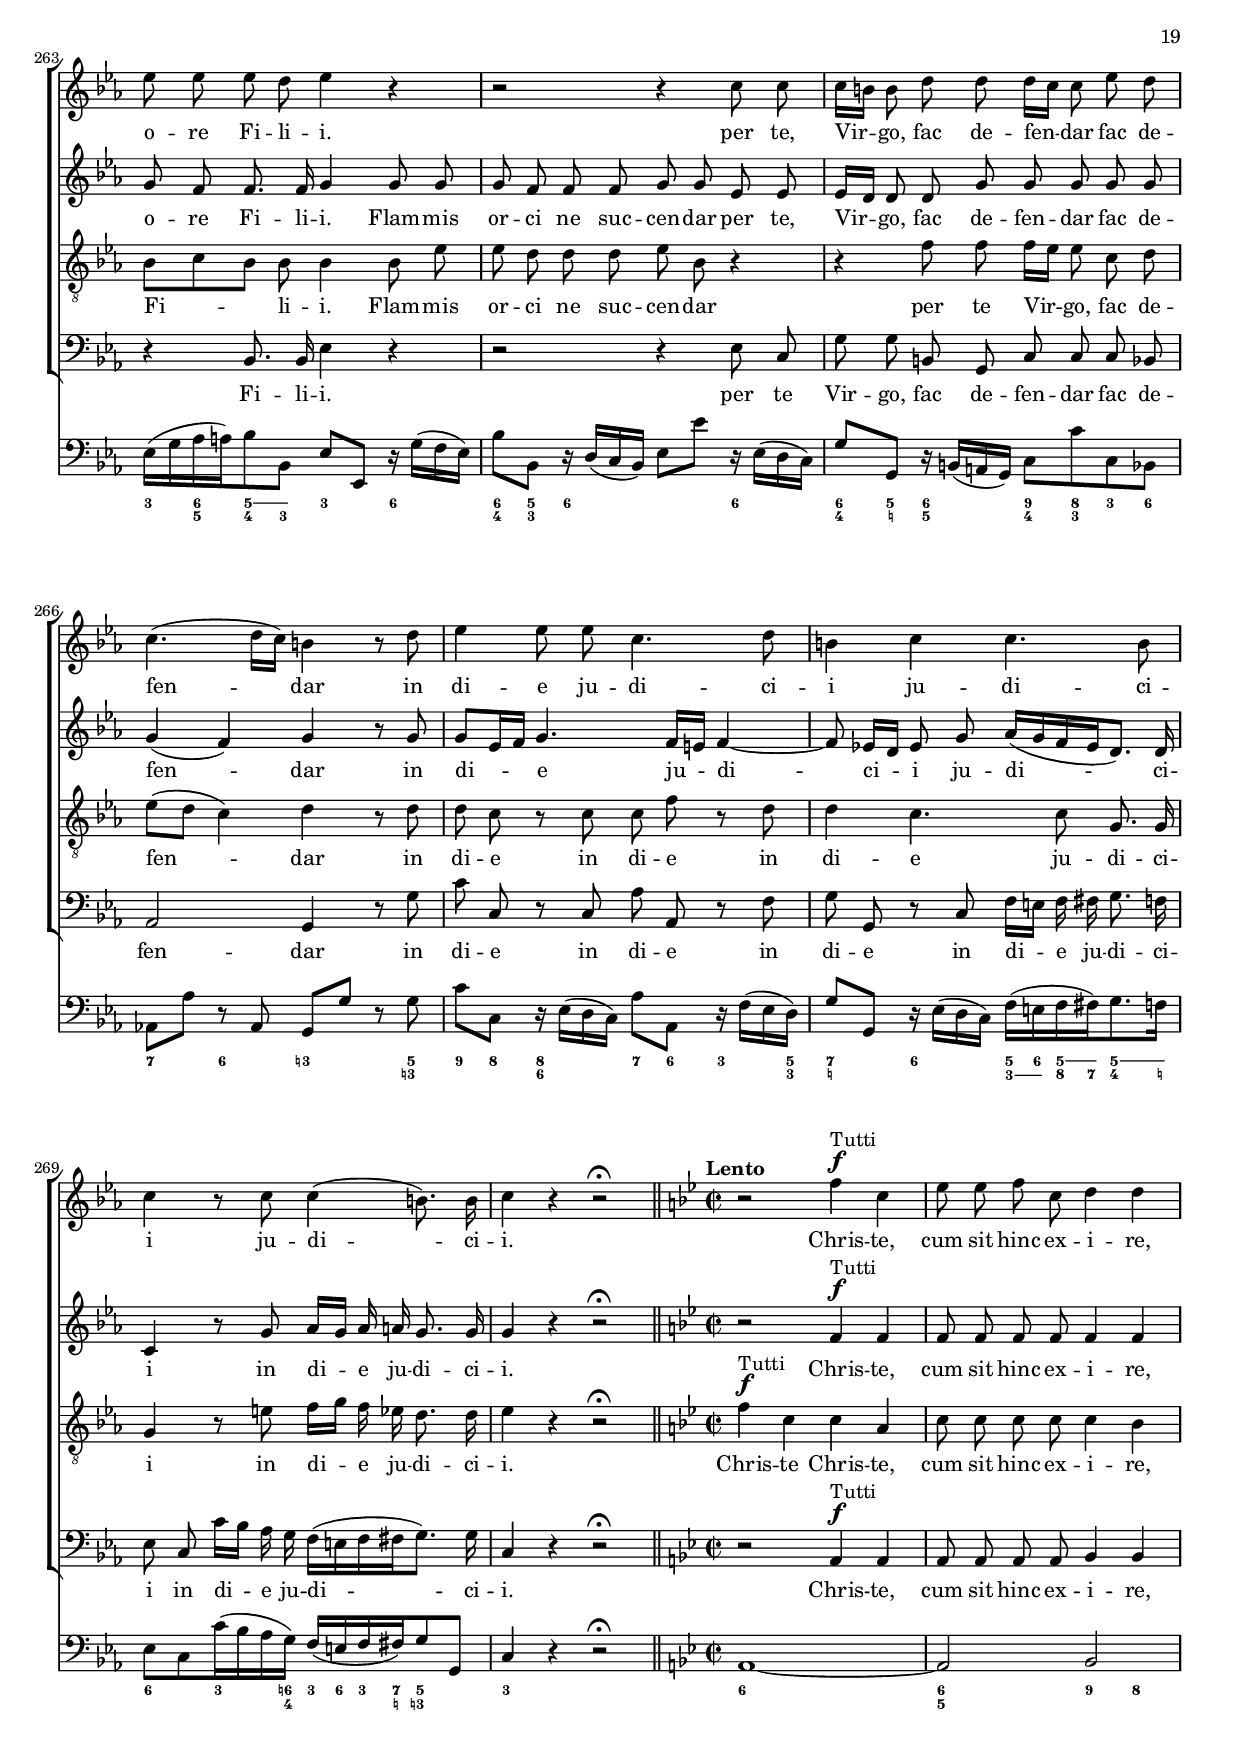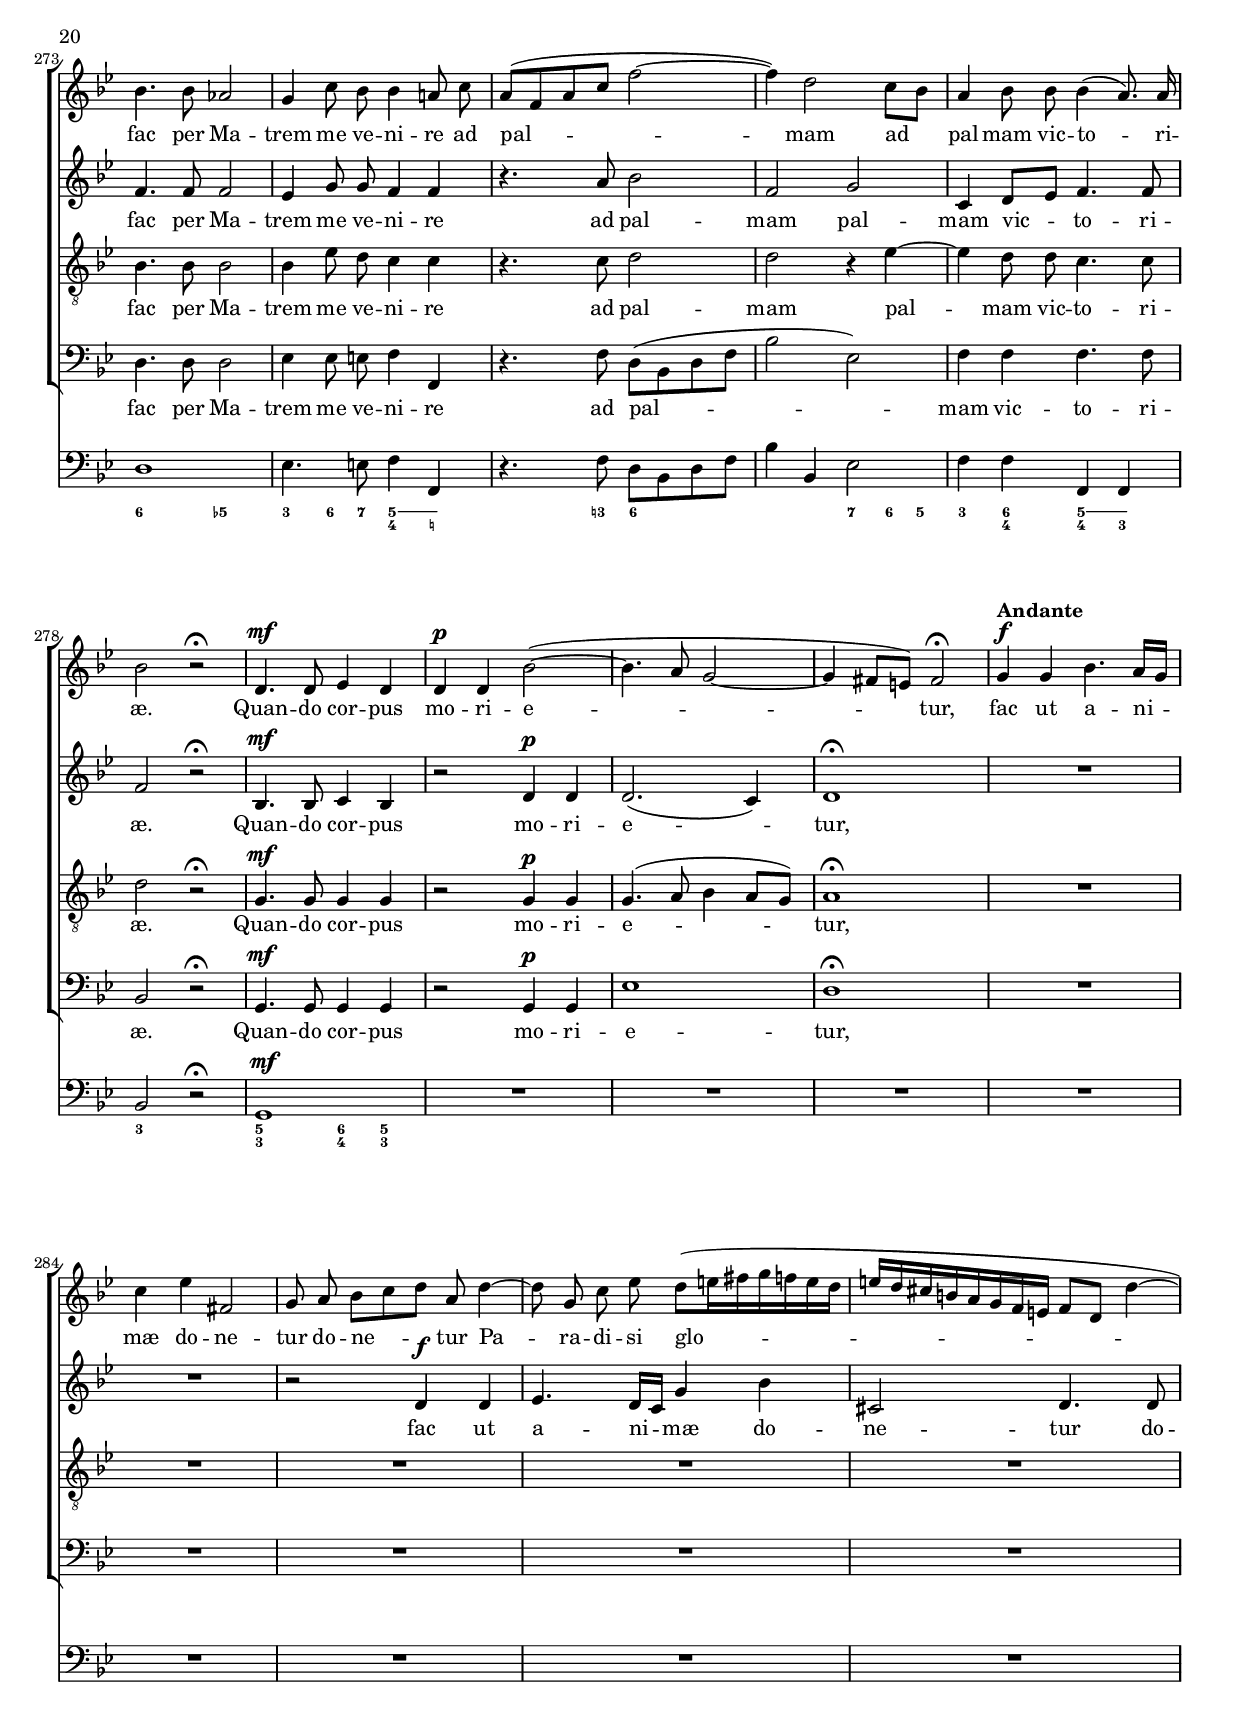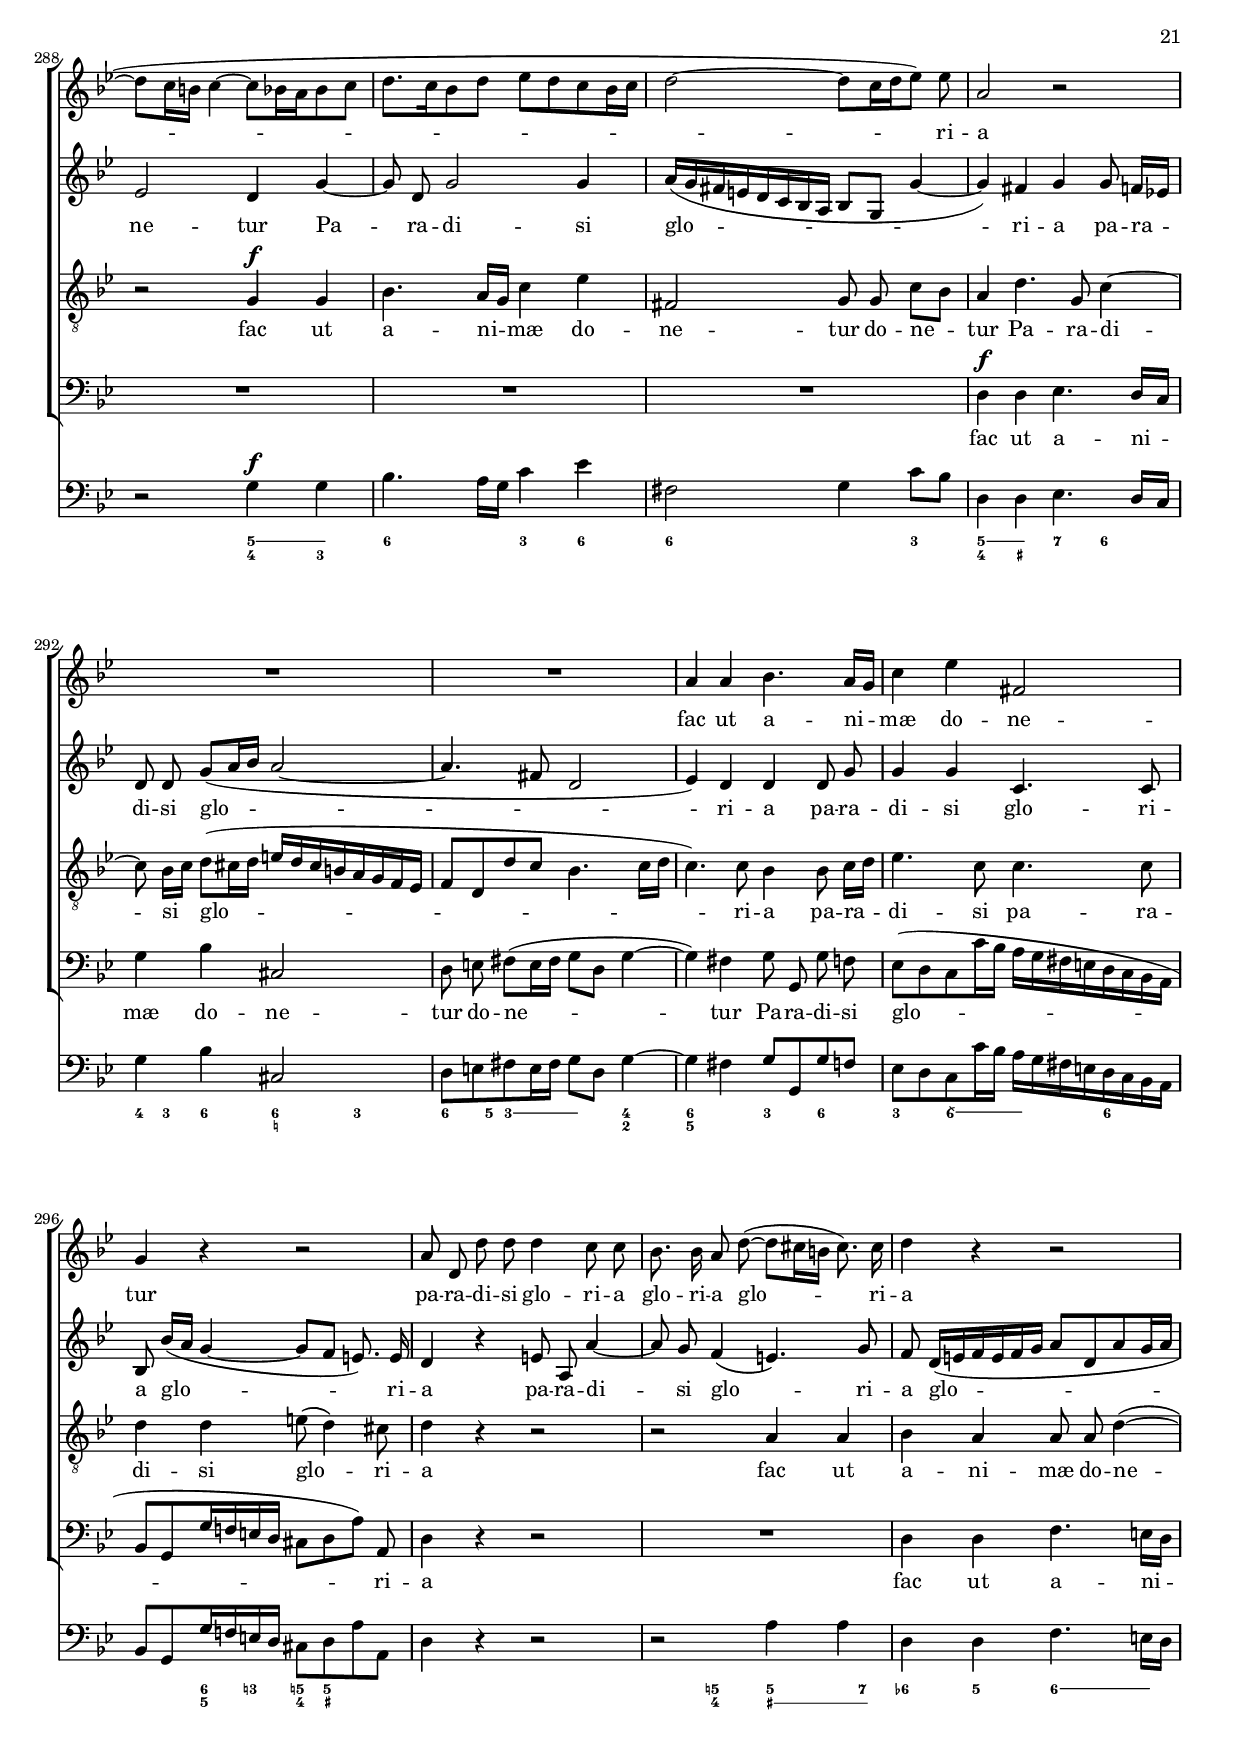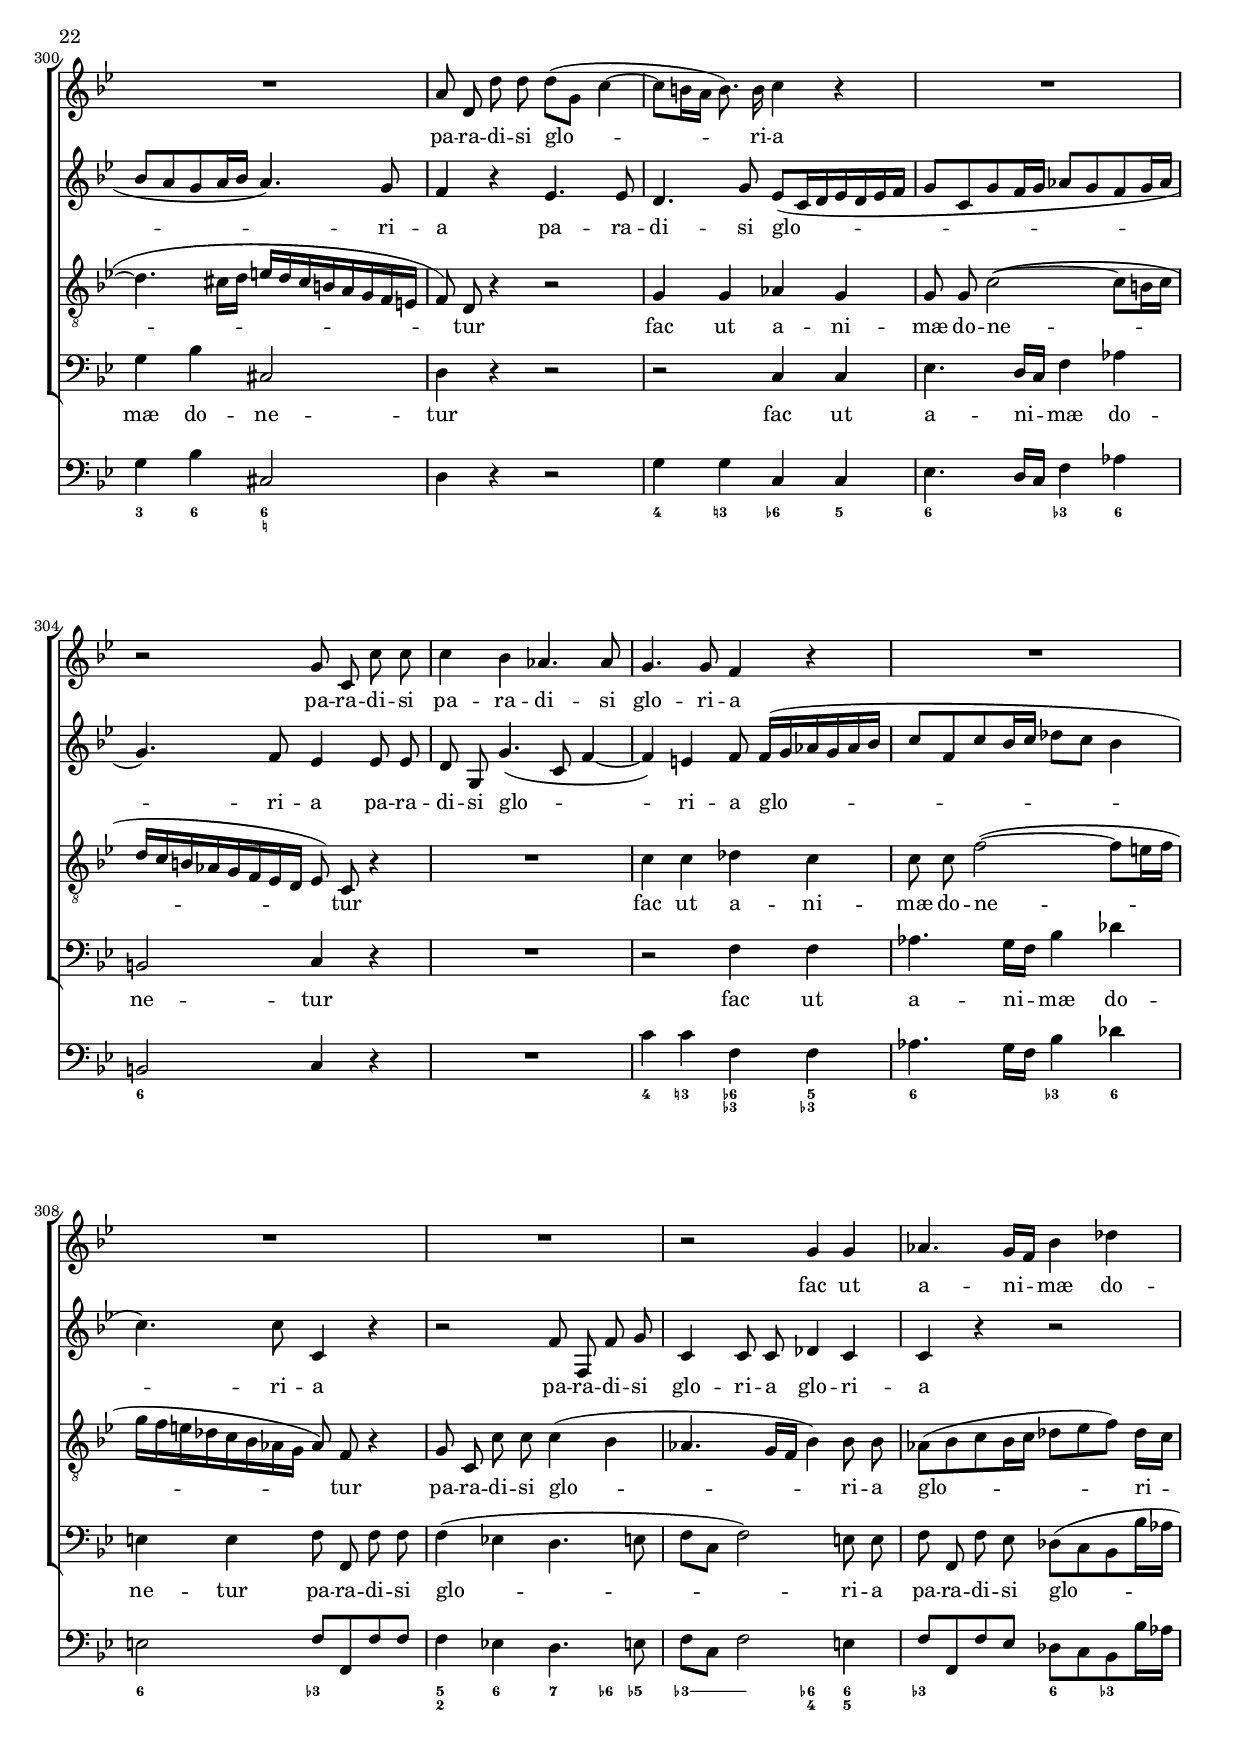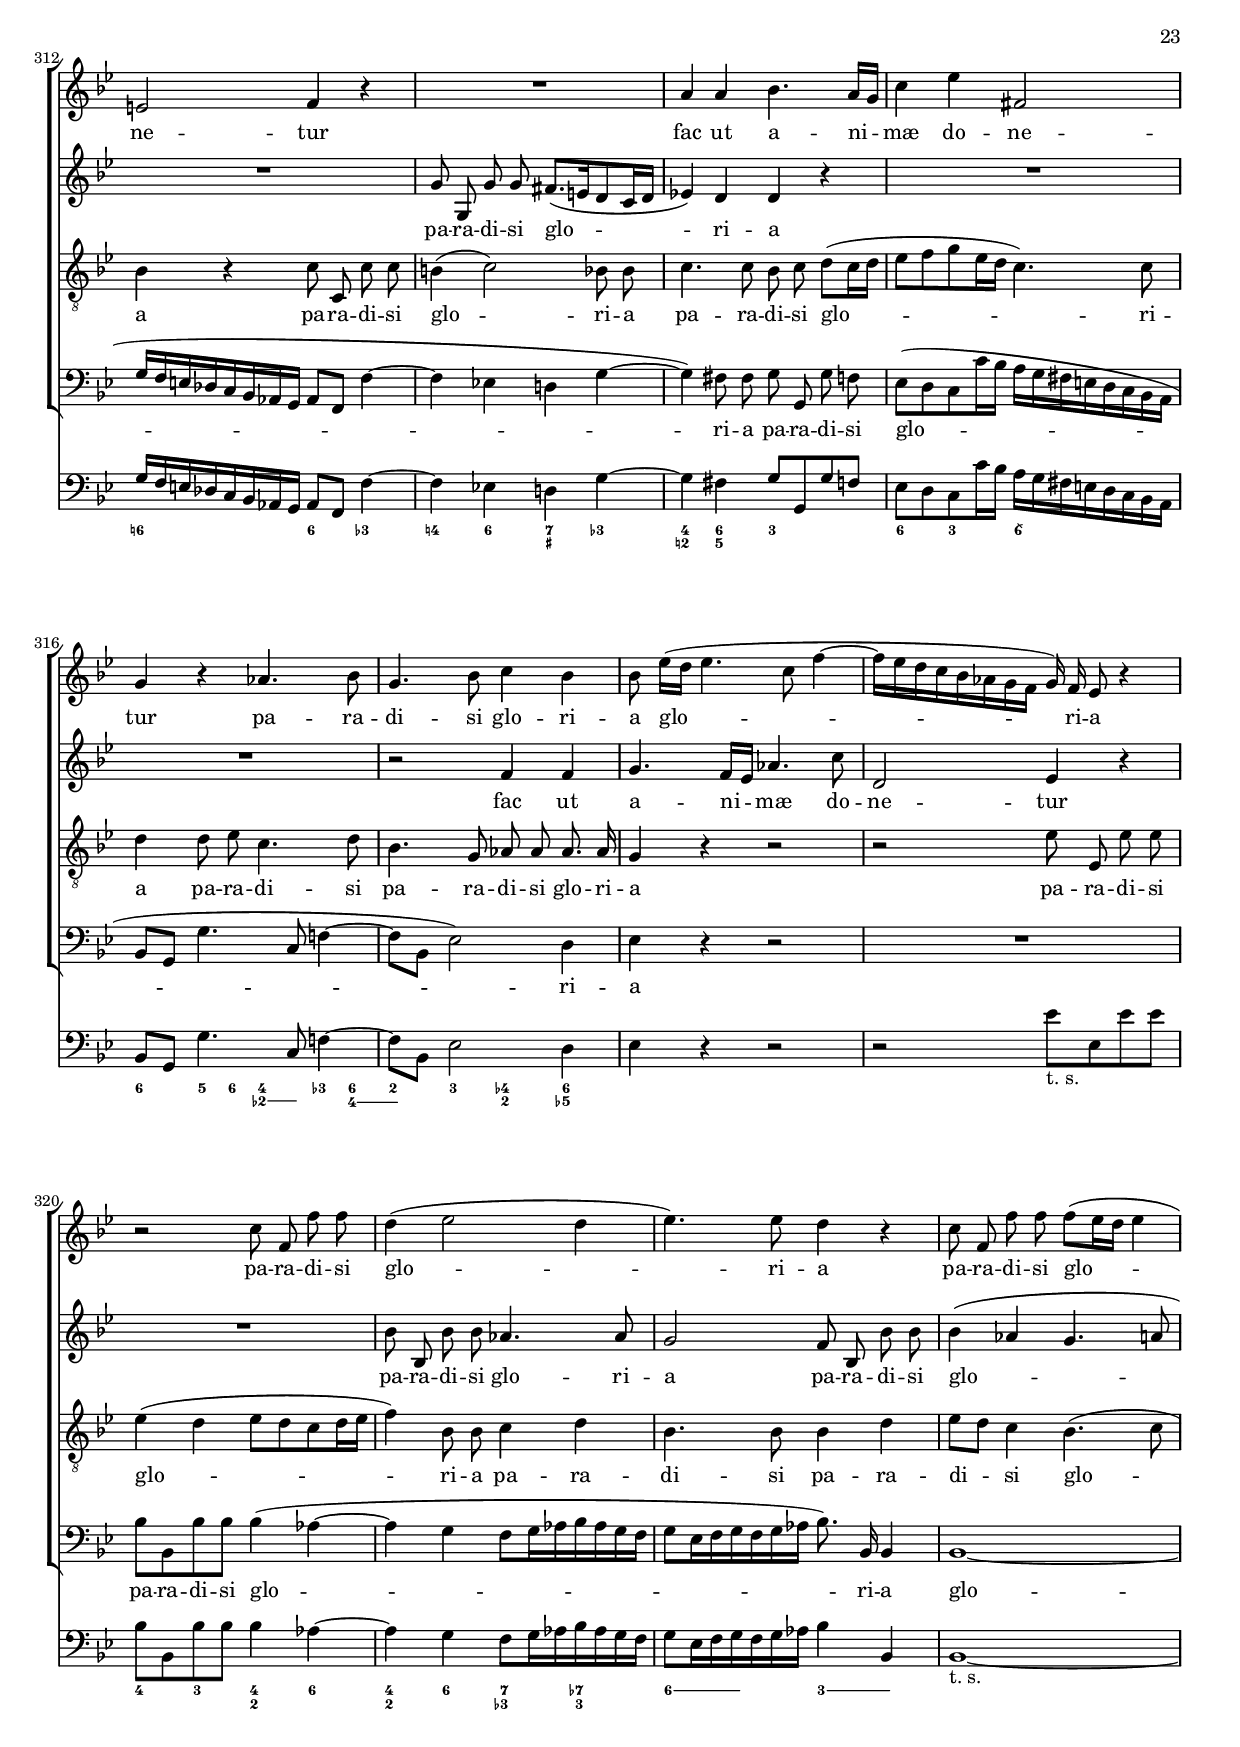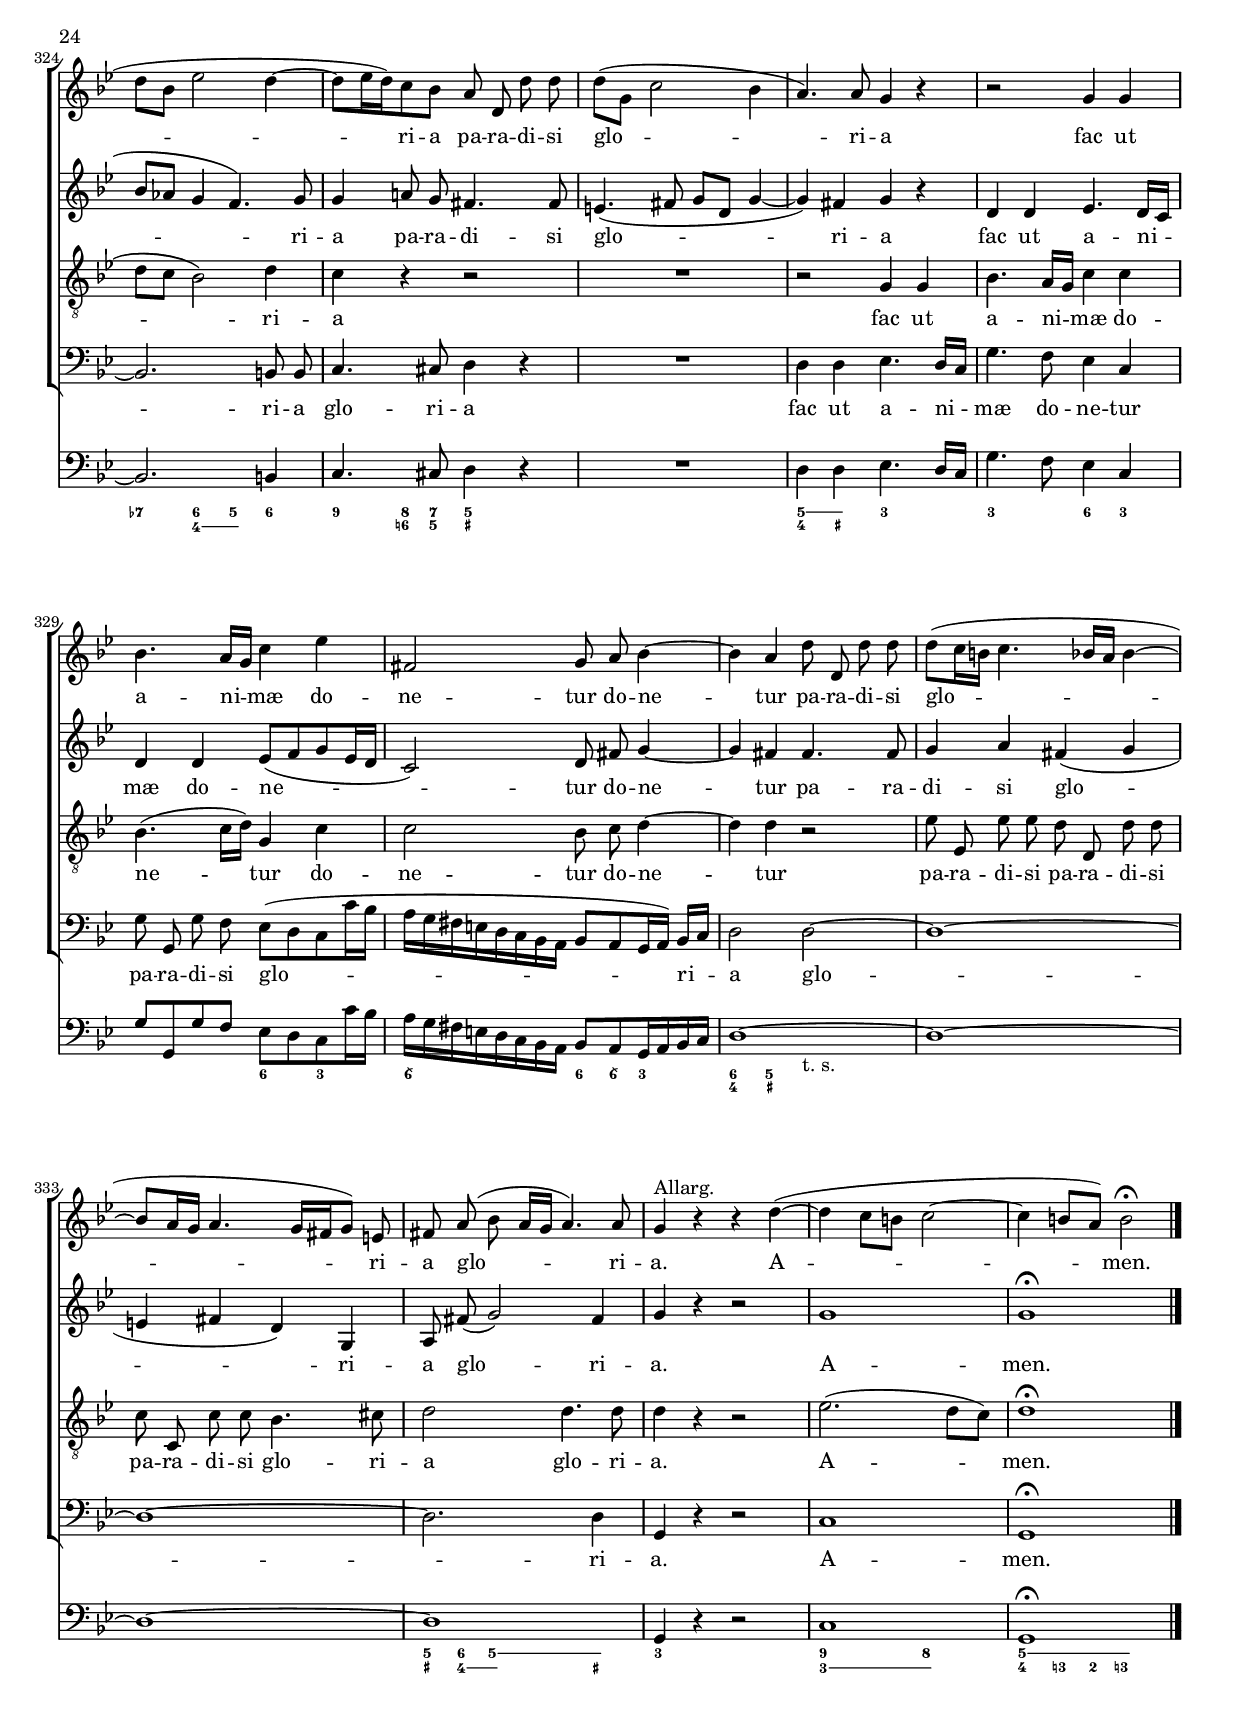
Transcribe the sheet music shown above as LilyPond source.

\version "2.19.82"

\header {
  title = "Stabat Mater"
  composer = "František Tůma (1704-1774)"
  % Supprimer le pied de page par défaut
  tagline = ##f
}

% Source : https://archive.org/details/stabatmater00tuma


#(set-global-staff-size 17)
\paper {
   min-systems-per-page = 3
}

% pour n'afficher que la fin
% showLastLength = R1*20


global = {
  \key g \minor
  \time 2/2
  \autoBeamOff
  \dynamicUp
}

soprano = \relative c'' {
  \global
  d2. bes4
  g g r ees'~
  ees d2 c4~
  c( b) c c~
  c bes!8[ a] \appoggiatura c8 bes2
  a2 r
  bes4. d8 b2 
  c c8[ ees] des[ b]
  c2( c8[ f des c]
  b4 cis d2~
  d4 cis ) d r
  R1 
  r2 g,4 g
  % p 2
  es'4.( d8 c2~
  c1~
  c4) bes2 a8 g
  fis8[( g] a4. d,8) g4~
  g fis8.fis16 g4 r\fermata
  r2 c4 f
  f8. ees16 d8 c b2(
  c8[ d] ees2 d8[ c]
  c4) b r g~\p 
  g g aes g
  r c2 c4
  des c
  % p 3
    g4\f g
  c2( cis4 d~
  d c! bes8[ a] bes4
  bes2) a4 r4
  bes8 d c a \autoBeamOn bes16( g a bes c d e fis
  \autoBeamOff g8.) g,16 g8 r r2 |
  ees'8. ees16 ees8 d16[ c] \autoBeamOn bes8( ees cis d
  b c! a bes g bes16 a g a) \autoBeamOff bes[ c]
  d8 d4 c bes a8~
  a g4( fis8 bes2~
  bes4 a8[ g] a4.) a8
  g2 r\fermata \bar "||" |
  % p 4
  \time 3/4 \key d \minor \tempo "Adagio" R2.
  r4 bes bes
  bes8[ a] a4 r
  r ees'4 d
  d8[ cis] cis4 r
  c!2 cis4
  d4. f8 e d
  cis4 r r |
  r d8[ c!] bes[ a]
  \autoBeamOn bes( ees d c bes a
  bes a) g4 \autoBeamOff r
  R2.*4
  % p 5
  r4 c c
  c( a' c, 
  b d f
  e g bes,!
  a c ees
  d2) d4
  d2 d4
  cis r r |
  r f f
  \tuplet 3/2 { f8[ e d] } d4 r
  r f f
  \tuplet 3/2 { f8[ e d] } d2~
  d4 cis4. cis8
  d2 r4\fermata \bar "||" 
  \time 2/2 \tempo "Andante" r2 r4 a8 cis |
  % p 6
  d8 d, d' d d[( cis] r4
  c8[ b] r4 bes8[ a] r4
  d16[ cis d cis] d4) cis a8 a
  bes b c cis d16[ cis] d8 a4\p
  d1( |
  dis4)\f e2 d4
  d c cis2
  d4. d8 cis2\fermata
  r4 c!8 c c4 c
  bes8( c4) bes8 aes( g4 fis8
  g[ fis]) g4
  % p 7
    r4 bes8 bes |
  bes4 bes a8( bes4) a8
   g( f4 e8[ f e])  f a
  b4( cis d2)
  cis4 r8 cis d4( e)
  a, cis d( b)
  cis d2 cis8. cis16
  d2 r\fermata \bar "||"
  \key g \minor \time 2/2 \tempo "Vivace" R1*4
  % p 8
  R1*2
  d4. g,8 bes b r b
  c cis r cis 
  d c!16[ bes] a[ g] f[ e] |
  f[ e] d8 a' a g[( c c, bes']
  a[ d d, c']) bes bes4 bes8
  bes2 a4 \tempo "Andante" r |
  r d8 bes
  % p 9
  bes16[ a] a8 d ees
  f2 ees4 ees~
  ees des8[ c] b2
  b r4 c8 ees
  f f, r d' ees ees, r c'
  d d, r b' c4 ees,
  d4. d8 ees4 r\fermata \bar "||"
  \key c \minor \time 2/2 \tempo Adagio c'4. c8 c[ bes] bes4
  bes8[ c] c[ des] des2~
  des4 c8[ bes] bes aes r4
  c4\p c c2
  b2 c4 c
  c2 b
  r4 b8\f b c16[ d] ees8 r4
  r c8\p c c16[ bes!] aes8 r4
  g8\pp r g r g r r4 \bar "||" |
  \time 3/4 \tempo Andante r4^"Solo" ees'4 bes
  c bes ees~
  ees( d8[ c]) bes[ aes]
  aes4 g ees'4~ 
  ees( aes,) g
  g f r
  r bes bes
  c8[ a] bes4 r |
  r ees ees
  ees( f, ees'
  des2.
  c
  bes~
  bes4) a r
  c( des) bes
  a8[ g] f4 r |
  % p 12
  c'4( des) bes
  a c d!
  ees2.
  d4 des( ees8) c
  bes2 r4 r bes c
  des4. bes8 ees des
  des[ b] c4 r |
  des2.
  c
  bes~
  bes4 aes r
  bes2 ees4
  d8[ c] bes4 r
  bes2.
  bes
  % p 13
  bes2.
  bes4 bes bes
  aes g bes
  des c ees8[ c]
  a4 bes f'8[ d!]
  bes4( aes!) g
  c8[ aes] g4 f
  ees8[ g aes bes] c[ d] |
  ees[ d] ees4 r
  c8[aes] g4( aes8)f
  ees4 r r\fermata \bar "||"
  \time 2/2 \tempo "un poco adagio" g8[c] ees[ d] c[ b] c4
  c4. bes!8 aes[ g] aes r
  b4 c
  % p 14
  d8 g, ees' d16[ c]
  b[ a] g8 r4 ees4 des'
  des8[ b] c4 f, ees'
  ees8[ cis] d!4 r8 ees[ c] f
  r d[ bes] ees r c[ f] d |
  b8. b16 c[ d] ees[ f] g8 g, r4
  des'4. e8 f16[ e] f8 r4
  \autoBeamOn g8( ees!16 c f8 d16 b c8 aes16 f g8.) \autoBeamOff b16\noBeam
  c4 r r2\fermata |
  % p 15
  cis4. cis8 d2
  cis r
  c!4 cis d8[ cis] d4
  d d e8[ dis] e4
  e e f8[ e] d[ cis]
  d2.( c!4)
  d r r2
  d8[ g,] fis[ c'] bes[ c] d4
  g, g g8[ c] ees4
  ees8 d16[c] d8 r d c16[ bes] c8 r
  c bes aes r g4. g8
  g4 r r2 \bar "||" |
  \key f \minor \time 3/2 \tempo Larghetto f2^"Tutti" aes( bes)
  c1 bes2
  aes1.
  g2 r r
  r c4( f) f2 |
  r4 ees( des c des ees
  r ees des c des c
  bes a) bes2 r
  r des4( f) f2
  r4 f( ees d ees f
  r f e d e d |
  % p 17
  c4 b) c2 r
  r g g
  ees'4( d) ees2 r
  r c c
  f1.~(
  f1~ f4 des
  ees1.~
  ees1~ ees4 c)
  des2 bes aes
  aes g r
  r f' ees
  des1 c2
  b1 c2
  d ees2. ees4
  d2 d ees
  % p 18
  c2 f r
  r d2. g4
  ees2 c c
  b4( c) des2 r
  c1 b2
  c r r |
  r g c
  bes( aes) g
  aes( g) f
  g4( f) g2 r
  r c c
  des4( c) c2 r
  r f ees
  des c r |
  % p 19
  R1.
  r2 r bes
  ees1.~
  ees2.( f4) des2
  c2 c2. c4
  bes2 des des
  des c bes |
  aes4( g) aes1
  g r2
  r r f'2
  r4 ees( des c des ees
  r ees des c) des2
  r4 f ees( des c des
  r f ees d ees f |
  % p 20
  r4 f e d) e2
  f4( c) c2 b
  c4 bes! aes2 g
  f r f'
  bes,1.~(
  bes2 bes2. c8[ des])
  c1 c2
  des( e) f
  f, f e
  f r r
  des'4( bes) g2. g4 
  f1 r2 | \bar "||"
  % 21
  \key c \minor \time 2/2 \tempo Lento
  R1*7
  bes4^"Solo" ees ees d
  c f f ees |
  % p 22
  d4. d8 ees2~
  ees4 d8[ c] bes4. bes8
  bes a r4 r2
  r4 g aes!( b)
  c4 c c8[( a16 bes] c4)
  bes4. bes8 aes4. aes8
  g4 r r8 a4 a8
  bes4 bes r8 d d a
  bes bes r4 r c8 c |
  % p 23
  c4 c r d
  ees8 ees ees d ees4 r
  r2 r4 c8 c
  c16[ b] b8 d d d16[ c] c8 ees d
  c4.( d16[ c]) b4 r8 d
  ees4 ees8 ees c4. d8
  b4 c c4. b8
  c4 r8 c c4( b8.) b16
  c4 r r2\fermata \bar "||" |
  % p 24
  \key g \minor \time 2/2 \tempo Lento
  r2 f4\f^"Tutti" c
  ees8 ees f c d4 d
  bes4. bes8 aes2
  g4 c8 bes bes4 a!8 c
  a[( f a c] f2~
  f4) d2 c8[ bes] |
  a4 bes8 bes bes4( a8.) a16
  bes2 r\fermata
  d,4.\mf d8 ees4 d
  d\p d bes'2~(
  bes4. a8 g2~
  g4 fis8[ e]) fis2\fermata
  \tempo Andante g4\f g bes4. a16[ g] |
  % p 25
  c4 ees fis,2
  g8 a bes[ c d] a d4~
  d8 g, c ees \autoBeamOn d( e16 fis g f e d
  e d cis b a g f e f8 d d'4~
  d8 c16 b c4~ c8 bes16 a bes8 c |
  d8. c16 bes8 d ees d c bes16 c
  d2~ d8 c16 d ees8) \autoBeamOff ees\noBeam
  a,2 r
  R1*2
  % p 26
  a4 a bes4. a16[ g]
  c4 ees fis,2
  g4 r r2
  a8	 d, d' d d4 c8 c |
  bes8. bes16 a8 d~( d[ cis16 b] cis8.) cis16
  d4 r r2
  R1
  a8 d, d' d d[( g,] c4~ |
  % p 27
  c8[ b16 a] b8.) b16
  c4 r
  R1
  r2 g8 c, c' c
  c4 bes aes4. aes8
  g4. g8 f4 r
  R1*3
  r2 g4 g |
  % p 28
  aes4. g16[ f] bes4 des
  e,2 f4 r
  R1
  a4 a bes4. a16[ g] |
  c4 ees fis,2
  g4 r aes4. bes8
  g4. bes8 c4 bes
  bes8 \autoBeamOn ees16( d ees4. c8 f4~ |
  % p 29
  f16 ees d c bes aes g f g) \autoBeamOff f\noBeam ees8 r4
  r2 c'8 f, f' f 
  d4( ees2 d4
  ees4.) ees8 d4 r |
  c8 f, f' f \autoBeamOn f( ees16 d ees4
  d8 bes ees2 d4~
  d8 ees16 d) \autoBeamOff c8 bes
  a d, d' d
  \autoBeamOn d8( g, c2 bes4 |
  % p 30
  a4.) \autoBeamOff a8 g4 r
  r2 g4 g
  bes4. a16[ g] c4 ees
  fis,2 g8 a bes4~
  bes a d8 d, d' d
  \autoBeamOn d( c16 b c4. bes16 a bes4~
  bes8 a16 g a4. g16 fis g8) \autoBeamOff e\noBeam
  fis a( bes a16[ g] a4.) a8 |
  % p 31
  g4^"Allarg." r r d'~(
  d c8[ b] c2~
  c4 b8[ a]) b2\fermata | \bar "|."
}

alto = \relative c' {
  \global
  r2 g'~
  g4 g g2
  fis g(
  aes4) g8[ f!] g4( aes8[ g]
  fis2 g)
  fis r4 a~
  a g aes2
  g r
  aes8[ f] e[ g] aes2
  g f4 f
  e2 f4 r
  r2 d4 d
  bes'4.( a8 g4. f8
  % p 2
  ees) g r4 g8 f[ ees f]
  g[( aes g f] ees[ g fis g]
  a!4) g2 c,8 bes
  a4. bes16[ c] d2~
  d4 d d r\fermata
  f4 f g8. g16 f4~
  f f2 g8[( aes]
  g2 fis)
  g r
  ees4\p ees f ees
  r2 g4 g
  aes g
  % p 3
    r2
  g4\f g g( f
  e fis g8[ fis] g4
  g2) fis4 r
  g8 g fis a g8. g16 g4
  g8 g g g g8. g16 g4 |
  g8 g a a g4 a
  g f g4. g8
  fis \autoBeamOn g( bes a~ a g4 f8~
  f ees4 d8 g2~
  g4 fis8 e fis4.) \autoBeamOff fis8 
  g2 r\fermata
  \time 3/4 \key d \minor R2.
  r4 g4 g
  g8[ f] f4 r
  r g f
  f8[ e] e4 r
  a2 a4
  a4. a8 g g
  g4 e e |
  a2 d,4
  g a( d,~
  d) d r
  r g8[ f] ees[ d] \autoBeamOn
  ees( aes g f ees d
  ees f) \autoBeamOff g4 g
  f g2 |
  % p 5
  f4 f f
  fis2.
  g4 r r
  g2.
  f4 r r
  f2 f4~
  f e e
  e e e |
  a2. 
  f4 f a
  bes a2
  r4 f f 
  e2 e4
  f2 r4\fermata
  \time 2/2 r4 f8 f f e e a |
  % p 6
  a f a a a4( bes8[ a]
  r4 aes8[ g] r4 ges8[ f]
  f16[ e f e] f4) e e8 e
  g g g e f16[ g]  f8 r4
  r f\p fis2~
  fis4\f g8[ a] b2
  e,2 e4 a
  f e8[ d] e2\fermata
  r4 a8 a a4 a
  g g ees( d)
  d2
  % p 7
    r4 g8 g
  g4 g f f
  d( c) c2
  r4 e f( g)
  a r8 a gis4( g)
  f e f( gis)
  a8[ g!] f4 e4. e8
  f2 r\fermata
  \key g \minor R1*4
  % p 8
  r2 g4. d8
  ees e r e f fis r fis
  g16[ fis] g8 d d d[( g g, f']
  e[ a a, g']) f4 e8 a
  a16[ g] f8 fis fis g g r g
  a a r a g g g g
  g2 fis4 r |
  r a8 g
  % p 9
  g16[ fis] fis8 fis g
  \autoBeamOn aes16( aes g aes r aes g aes r g aes g r g aes g)
  \autoBeamOff aes4 aes8 aes aes2
  aes r4 g8 g
  aes aes, r f'
  g g, r ees'
  f f, r d' ees4 c~
  c b8. b16 c4 r\fermata |
  % p 10
  \key c \minor \time 2/2 e4. e8 f4 f
  r2 f4 g8[ aes]
  bes4 aes8[ g] g f r4
  r2 aes4\p aes
  aes aes g g
  g( f) g2
  r4 g8\f g g g r4
  r g8\p g f f r4
  ees8\pp r d r ees r r4 |
  % p 11
  \time 3/4 r4 g g
  aes g r
  f2 f4
  f ees r
  f2 ees4
  ees d r
  f2 f4
  g f2
  r4 g g
  f2.~
  f4 bes2~
  bes4 aes2~
  aes4 ges2
  g!4 f r
  f2.~
  f~
  % p 12
  f~
  f4 r r
  r g f
  f8 f f4. f8
  f2 r4
  r ees ees
  ees4. ees8 g bes
  aes4 aes c~
  c bes2~
  bes4 aes2~
  aes4( g2~
  g4) f r
  f ees2
  f4 f r
  f( g) ees
  d8[ c] bes4 r |
  % p 13
  f'4( g) ees
  d8[ c] bes4 f'
  f ees r
  ees ees r
  ees f r
  f2 ees4
  ees ees d
  ees r r |
  c2. 
  ees2 d4
  ees r r\fermata
  \time 2/2 c8[ ees] g[ f] ees[ d] ees4
  f aes8[ g] f[ e] f4
  f g
  % p 14
  g4. f16[ ees]
  d8 d r4 r ees8 ees
  ees4 ees r f8 f
  f4 f r4. f8(
  aes) bes r ees,[ g] aes r aes( |
  f) g g aes d, d r4
  aes' bes c8 aes r4
  \autoBeamOn g8( aes f g~ g aes16 f g8.) \autoBeamOff f16\noBeam
  ees4 r r2\fermata |
  % p 15
  e4. a8 a4( g)
  a2 e4 e
  f8[ e] f4 f fis
  g8[ fis] g4 g gis
  a8[ gis] a4 a8[ g] f![ ees]
  f4( fis g2)
  fis4 r r2
  r g8[ c,] b[ f']
  ees4 d c c'
  c8 r bes r bes r aes r
  g r f r d4. d8
  c4 r r2 |
  % p 16
  \key f \minor \time 3/2 R1.
  c2 d( e)
  f1.
  e2 f( g)
  aes aes aes |
  r4 ges( f ees f ges
  r ges f ees f ees
  des c) des2 r
  r bes'2 bes
  r4 aes( g f g aes
  r aes g f g f |
  % p 17
  ees4 d) ees2 r
  R1. 
  r2 g g
  f4( e) f2 r
  r c' c
  bes1 bes2
  r bes bes |
  aes1 aes2
  f1 f2
  f e r
  r aes bes
  aes1 g2
  g1 g2~
  g g2. g4
  g2 g g |
  % p 18
  ees2( aes1)
  f2 g2. g4 
  g1 aes4( g)
  f( g) g1~
  g4 ees d2. d4
  c2 r r |
  r e e
  g( f) e
  f( e) des
  e4( des) e2 r
  r a a
  bes4( a) a2 r
  r a c
  bes a r |
  % p 19
  r2 r f
  bes1.~
  bes(
  a2) f1
  ges2 f2. f4
  f2 f f
  g g g |
  f4( e) f1
  e1 r2
  r r aes
  r4 ges( f ees f ges
  r ges f ees f2~
  f) bes r
  r4 aes g( f g aes |
  % p 20
  r4 aes g f) g2
  aes g f
  e4 e f2 e
  f r r
  r r f 
  f1( bes2
  g aes1
  f2 g) aes~
  aes4 aes g2. g4
  f2 r r
  f f e
  f1 r2 |
  % p 21
  \key c \minor \time 2/2 R1*2
  c8^"Solo" ees g4. f16[ e] f4~
  f8 ees!16[ d] \autoBeamOn ees8( f16 g aes g f ees d ees f ees32 d |
  ees8) \autoBeamOff c\noBeam g' ees aes8. aes16 bes8 aes
  aes16[ fis] g8 bes4. aes16[ g] aes4~
  aes8 g16[ f] g4( f8) f f8.\trill f16
  ees4 r r2 
  R1 |
  % p 22
  R1*6
  bes'4. g8 g[ fis] fis4
  r8 g4 g8 g[ fis] fis4
  r2 r8 g4 g8 |
  % p 23
  aes4 aes r f
  g8 f f8. f16 g4 g8 g
  g f f f g g ees ees
  ees16[ d] d8 d g g g g g
  g4( f) g r8 g
  g8[ ees16 f] g4. f16[ e] f4~
  f8 ees!16[ d] ees8 g \autoBeamOn aes16( g f ees d8.) \autoBeamOff d16\noBeam
  c4 r8 g' aes16[ g] aes a g8. g16
  g4 r r2\fermata |
  % 24
  \key g \minor r2 f4\f^"Tutti" f
  f8 f f f f4 f
  f4. f8 f2
  ees4 g8 g f4 f
  r4. a8 bes2
  f g |
  c,4 d8[ ees] f4. f8
  f2 r\fermata
  bes,4.\mf bes8 c4 bes
  r2 d4\p d 
  d2.( c4)
  d1\fermata
  R1
  % p 25
  R1
  r2d4\f d
  ees4. d16[ c] g'4 bes
  cis,2 d4. d8
  ees2 d4 g~
  g8 d g2 g4
  \autoBeamOn a16( g fis e d c bes a bes8 g g'4~
  g) \autoBeamOff fis g g8 f16[ ees!]
  d8 d \autoBeamOn g8( a16 bes a2~
  a4. fis8
  % p 26
  d2
  ees4) \autoBeamOff d d d8 g
  g4 g c,4. c8
  bes bes'16[( a] g4~ g8[ f] e8.) e16
  d4 r e8 a, a'4~ |
  a8 g f4( e4.) g8
  f \autoBeamOn d16( e f e f g a8 d, a' g16 a
  bes8 a g a16 bes a4.) \autoBeamOff g8
  f4 r ees4. ees8 |
  % p 27
  d4. g8 \autoBeamOn ees( c16 d ees d ees f
  g8 c, g' f16 g aes8 g f g16 aes
  g4.) \autoBeamOff f8 ees4 ees8 ees
  d g, g'4.( c,8 f4~
  f) e f8 \autoBeamOn f16( g aes g aes bes
  c8 f, c' bes16 c des8 c bes4
  c4.) \autoBeamOff c8 c,4 r
  r2 f8 f, f' g
  c,4 c8 c des4 c |
  % p 28
  c4 r r2
  R1
  g'8 g, g' g \autoBeamOn fis8.( e16 d8 c16 d
  ees!4) \autoBeamOff d d r |
  R1*2
  r2 f4 f
  g4. f16[ ees] aes4. c8 |
  % p 29
  d,2 ees4 r
  R1
  bes'8 bes, bes' bes aes4. aes8
  g2
  f8 bes, bes' bes |
  bes4( aes g4. a8
  bes[ aes] g4 f4.) g8
  g4 a!8 g fis4. fis8
  e4.( fis8 g[ d] g4~
  % p 30
  g) fis g r
  d d ees4. d16[ c]
  d4 d \autoBeamOn ees8( f g ees16 d
  c2) \autoBeamOff d8 fis g4~
  g fis fis4. fis8
  g4 a fis( g
  e fis d) g,
  a8 fis'( g2) fis4 |
  % p 31
  g r r2
  g1
  g\fermata
}

tenor = \relative c' {
  \global
  r2 bes~
  bes4 c ees c8[ bes]
  a4. d8 bes4( ees
  d2 ees4. c8
  a4 d2 e4~
  e) d4 r2
  d4 d d2
  ees r
  r4 bes8 g f4( f'8[ ees]
  d4 g, a d8[ c]
  b4 a) a r
  R1
  g4 g ees'4.( d8~ |
  d c4) b8 c4. d8
  ees( c4 d8 ees2)
  d ees4 ees~
  ees d8[( c] bes4.) a16[ g]
  a4. a8 bes4 r\fermata
  d4 d ees8. ees16 c4~
  c f8[ ees] d2(
  ees8[ f ees d] c2)
  d r
  c4\p es d ees
  r2 c4 c 
  as8[ b] c4
  % p 3
    r2
  ees4\f ees e( f8[ d]
  a4. bes16[ c] d2
  e) a,4 d~
  d8 bes c d d8. d16 d4
  c8 ees d b c8. g16 ees'8[ d] |
  c c c d16[ ees] \autoBeamOn d8( g e f
  d ees! c d bes8. c32 d \autoBeamOff ees8.)  ees16
  a,8 r ees'4( d c bes a d2~
  d~ d4.) d8 d2 r\fermata
  % p 4
  \time 3/4 \key d \minor r4 a^"Solo" f'8[ d]
  d4 cis r
  r d c!
  c8[ bes] bes4 r
  r e8[ cis] b[ a]
  f'[ e] f4 f~
  f8 e d4. d8
  e4 cis cis |
  c!2 d8[ c]
  bes4 a( d8[ c])
  bes4 b c
  d2 g,4
  c d2
  g,4 c8[ bes] aes[ g]
  aes des c[ bes] aes[ g] |
  % p 5
  aes8 f aes4 a
  a2( d4)
  d r r
  c2.
  c4 r r
  bes d2
  b2 b4
  a4 cis cis |
  cis2.
  d4 d cis
  d cis2
  d a4
  b( a) a
  a2 r4\fermata
  \time 2/2 r4 d8 d d cis cis e |
  % p 6
  d8 f f f e16[( f e8] r4
  d16[ ees d8] r4 c16[ des c8] r4
  d!4 bes) e cis8 cis
  d d e e a, a r4
  r a\p a2~(
  a4\f g) fis gis
  a2 a4 a
  a gis a2\fermata
  r4 e'8 ees d4 d
  d8( ees4) d8 c( bes4 a8
  bes[ a]) bes4
  % p 7
    r4 d8 d 
  c4 c c8( d4) c8
  bes( a4 g8[ a g]) a f
  g2 a4 d
  e( a, b cis)
  d a a( d)
  e a,4 a4. a8
  a2 r\fermata
  \key g \minor R1*2
  d4. g,8 bes b r8 b
  c cis r cis 
  % p 8
  d8 c!16[ bes] a[ g] fis[ e]
  fis[ e] d8 d' d \autoBeamOn ees( d16 c b c a b
  c8 c c, bes'! a d d, c'
  bes bes16 a bes8.]) \autoBeamOff a16\noBeam g4. g8
  a4. a8 bes d cis4
  d d8 d bes g r c
  c a r d d d d d
  d2 d4 d8 bes |
  bes16[ a] a8 d d
  % p 9
  d2( \autoBeamOn
  d16 d ees d r d ees d r ees f ees r ees f ees
  r c d ees f8 ees d2) \autoBeamOff
  d r4 ees8 c
  c16[ aes] c8 r bes bes16[ g] bes8 r aes
  aes16[ f] aes8 r g g16[ ees] g8 r4
  g4. g8 g4 r\fermata |
  % p 10
  \key c \minor \time 2/2 g4. c8 f,4 f
  r2 bes4. aes8
  g4( c) c r
  r2 c4\p c 
  d d ees ees
  ees( d8[ c]) d2
  r4 d8\f d c16[ b] c8 r4
  r e8\p e f c r4
  c4.\pp b8 c r r4 |
  \time 3/4 r bes ees
  ees2 bes4
  c bes2
  bes4 bes r
  c2 c4
  bes4 bes r
  r bes d
  c d2
  ees2 g4
  c,2.(
  bes2) f'4
  ges( f) ees
  des2.~
  des4 c r
  R2.
  c4( des) bes |
  % p 12
  a8[ g] f4 des'
  c a r
  r bes c
  bes8 bes bes4 a
  bes2 r4
  r bes aes
  bes4. ees8 ees ees
  ees4 ees r4 |
  aes, ees'2
  ees f4~
  f c2
  c4 c r
  bes( g) a
  bes8[ c] d4 r
  R2.
  f4( g) ees |
  % p 13
  d8[ c] bes4 r
  r d2
  bes4 bes r
  bes c r
  c bes r
  bes2 bes4
  c bes4. bes8
  bes4 r r |
  g4 g r
  c bes4. bes8
  bes4 r r\fermata
  \time 2/2 r2g4 c8[ bes]
  aes[ g] aes4 c4. c8
  d4 ees 
  % p 14
  d4 g,
  g8 g r4 r bes8 bes
  aes4 aes r c8 c
  bes4 bes r4. c8(
  f) f r bes,[ ees] ees r aes,(
  d8.) f16 ees8 c b b r4
  f' des c8 c r4
  c( d ees8[ aes,16 f g8.]) g16
  g4 r r2\fermata
  % p 15
  a4. g8 f4( e8[ d])
  e2 r
  a4. a8 f4 d
  bes' g g e
  c' a a a
  a d8[ c] bes4( a8[ g])
  a4 r d8[ g,] fis[ c']
  bes4 a g f
  c' d ees ees
  f8 r f r ees r ees r
  c r c r c4. b8
  c4 r4 r2 |
  % p 16
  \key f \minor \time 3/2 R1.*2
  f,2 aes( bes)
  c1 bes2
  aes1 c2 |
  a1 a2
  a1.
  f2. a4( bes c
  bes a) bes2 r
  d2 b1
  b1. |
  % p 17
  g2. b4( c d
  c b) c2 r
  r c c
  c aes r
  r4 c( bes aes) g( aes)
  des1 des2
  r4 bes( aes g) f( g) |
  c1.(
  f2 des1)
  c2 c e
  f c r
  r des ees
  f1 ees2
  d( c2.) c4
  b2 b c |
  % p 18
  c1 c2
  d1 d2
  c2 r r
  f4( ees) d( c) b aes
  g2 r r
  r g g |
  c1 c2
  c1 c2
  c1.
  c2 c( des4) e
  f2 c r
  r c c
  des4( c) c2 r
  r f ees |
  % p 19
  des4( c) des2 r
  r4 f ees( des c des
  r4 bes aes ges f ges
  f2 c') bes
  bes bes a
  bes bes bes
  bes c c |
  des4( c) c2( d) % check 1rst note
  g,1 g2
  c1.~
  c
  bes
  r4 des c( bes a bes
  d1.) |
  % p 20
  c1.
  c2 c des
  g, r r
  r4 c bes( aes g aes
  r f' ees des c des
  r f des ees f2 |
  e2) f f
  bes,1 c2
  des des c4( bes)
  aes2 r r
  des c2. c4
  c1 r2 |
  % p 21
  \key c \minor \time 2/2 R1*2
  r2 c4.^"Solo" c8
  b8. b16 c4. c8 c[ b] |
  c4 r c d
  ees8 bes bes ees c4. f8
  d4 ees ees( d8.) d16
  ees4 r r2 
  R1 |
  %  p 22
  R1*6
  d4. bes8 bes[ a] a4
  r8 d4 bes8 bes[ a] a4
  r8 d d d ees4 ees |
  % p 23
  r8 c4 f8 d4 d
  bes8[ c bes] bes bes4 bes8 ees
  ees d d d ees bes r4
  r f'8 f f16[ ees] ees8 c d
  ees[( d] c4) d r8 d
  d c r c c f r d
  d4 c4. c8 g8. g16
  g4 r8 e' f16[ g] f ees d8. d16
  ees4 r r2\fermata |
  % p 24
  \key g \minor f4\f^"Tutti" c c a
  c8 c c c c4 bes
  bes4. bes8 bes2
  bes4 ees8 d c4 c
  r4. c8 d2
  d r4 ees~
  ees d8 d c4. c8 
  d2 r\fermata
  g,4.\mf g8 g4 g
  r2 g4\p g 
  g4.( a8 bes4 a8[ g])
  a1\fermata
  R1
  % p 25
  R1*4
  r2 g4\f g |
  bes4. a16[ g] c4 ees
  fis,2 g8 g c[ bes]
  a4 d4. g,8 c4~
  c8 bes16[ c] \autoBeamOn d8( cis16 d e d cis b a g f ees
  f8 d d' c
  % p 26
  bes4. c16 d
  c4.) \autoBeamOff c8 bes4 bes8 c16[ d]
  ees4. c8 c4. c8
  d4 d e8( d4) cis8
  d4 r r2 |
  r a4 a
  bes a a8 a \autoBeamOn d4~(
  d4. cis16 d e d cis b a g f e
  f8) \autoBeamOff d\noBeam r4 r2 |
  % p 27
  g4 g aes g
  g8 g \autoBeamOn c2~( c8 b16 c 
  d c b aes g f ees d ees8) \autoBeamOff c\noBeam r4
  R1
  c'4 c des c
  c8 c \autoBeamOn f2(~ f8 e16 f
  g f e des c bes aes g aes8) \autoBeamOff f\noBeam r4
  g8 c, c' c c4( bes
  aes4. g16[ f] bes4) bes8 bes |
  % p 28
  \autoBeamOn aes8( bes c bes16 c des8 ees f) \autoBeamOff des16[ c]
  bes4 r c8 c, c' c
  b4( c2) bes8 bes
  c4. c8 bes c \autoBeamOn d( c16 d |
  ees8 f g ees16 d c4.) \autoBeamOff c8
  d4 d8 ees c4. d8
  bes4. g8 aes8 aes aes8. aes16
  g4 r r2 |
  % p 29
  r2 ees'8 ees, ees' ees
  \autoBeamOn ees4( d ees8 d c d16 ees
  f4) \autoBeamOff bes,8 bes c4 d
  bes4. bes8 bes4 d |
  ees8[ d] c4 bes4.( c8
  d[ c] bes2) d4
  c r r2
  R1
  % p 30
  r2 g4 g
  bes4. a16[ g] c4 c
  bes4.( c16[ d]) g,4 c
  c2 bes8 c d4~
  d d r2
  ees8 ees, ees' ees d d, d' d
  c c, c' c bes4. cis8
  d2 d4. d8 |
  % p 31
  d4 r r2
  ees2.( d8[ c])
  d1\fermata
}

bass = \relative c {
  \global
  r2 g'2~
  g4 ees c c
  d2 ees
  f4( g ees8[ d] c4
  d2 g4 cis,)
  d2 r
  g4 g f2
  ees r
  f8[ aes] g[ e] f2~
  f4( e d8[ c bes a]
  gis4 a) d r
  d d bes'4.( a8
  g4. f8 ees4) b |
  % p 2
  c4 d ees8[( aes g f]
  ees[ f ees d] c[ c' a! g]
  fis4) g  c, c
  d2. d4
  d4. d8 g,4 r\fermata
  bes4 bes'
  bes8. bes16 a4
  aes2 aes4( g8[ f]
  ees[ d c bes] as2)
  g r
  c4\p c b c
  r2 ees4 ees 
  f ees
  % p 3
    r2 
  c4\f bes a2~
  a g4 g
  cis2 d4 r
  g8 bes a fis g8. g,16 g4
  ees'8 c b d \autoBeamOn ees16( c d ees f g a b |
  \autoBeamOff c8.) c16 fis,4 r8 g4 f8~
  f ees4 d8 ees4. ees8
  d8 \autoBeamOn bes'( g a fis g e f
  d ees! c d  bes g16 a bes a bes c
  d2~ d4.) \autoBeamOff d8
  g,2 r\fermata |
  % p 4
  \time 3/4 \key d \minor R2.*7
  r4 a' g
  fis2 fis4
  g fis2
  g4 g ees
  b2 b4
  c b2
  c4 r r R2.
  % p 5
  r4 f ees
  d2.
  g,4 r r
  c2.
  f,4 r r
  bes2 a4
  gis2 gis4
  a a a |
  a2. 
  bes4 bes a
  g a2
  bes( a4)
  gis a4. a8 
  d2 r4\fermata
  \time2/2 r4 d8 f a a, r4 |
  % p 6
  r4 d8 f a4( r4
  fis8[ g] r4 e8[ f] r4
  bes8[ a] gis4) a a8 a
  g!8 f e a f16[ e] d8 r4
  r d\p c2
  b1\f
  a
  bes4. bes8 a2\fermata
  r4 a'8 g fis4 fis
  g g c,( d)
  g,2
  % p 7
    r4 g'8 f
  e4 e f f
  bes,( c) f, f'
  e2 d4 bes
  a1~
  a
  a4 a a4. a8 
  d2 r\fermata
  \key g \minor g4. d8 ees e r8 e
  f fis r fis g f16[ ees!] d[ c] bes[ a]
  bes[ a] g8 bes ees \autoBeamOn d( g g, f'
  e a a, g') \autoBeamOff
  % p 8
  fis8[ g] c,4
  c bes8 b c4 g'
  c,4. c8 d2
  g,4 r r2
  R1
  d'4. d8 ees e r e
  f fis r fis g f16[ ees] d[ c] bes[ a]
  g2 d'4 r |
  r fis8 g
  % p 9
  d8 d d c
  b2 c
  f4 f f2
  f r4 ees8 c'
  \autoBeamOn aes16( c f, aes d, f bes, bes' g bes ees, g c, ees aes, aes'
  f aes d, f b, d g, g' ees c ees g c8) \autoBeamOff c,\noBeam
  g4. g8 c4 r\fermata |
  % p 10
  \key c \minor \time 2/2 c4. c8 des4 des
  r2 bes'8[ aes] g[ f]
  e2 f4 r
  r2 f4\p f
  f f ees c
  aes2 g
  r4 g'8\f f ees16[ d] c8 r4
  r c'8\p bes aes16[ g] f8 r4
  g,8\pp r g r c r r4 |
  % p 11
  \time 3/4 r4 ees ees
  aes,( ees') g,
  aes bes2
  ees4 ees r
  aes,2 a4
  bes bes r
  d2 d4
  ees d2 |
  c2 bes4
  a2.(
  bes4 des) bes
  ees f2
  ges2( f4
  e) f r
  a, bes2
  f'4 f, r |
  % p 12
  f'4( bes) bes,
  f' f, r
  r g' a
  bes8 bes, f'4. f8
  bes,2 r4
  r g' aes
  g4. g8 ees ees
  aes4 aes, r |
  f'( g) ees
  aes2( f4
  d e c
  f) f, r
  d'( ees) c
  bes bes r
  d ees2
  bes4 bes r |
  % p 13
  bes4( ees) ees
  bes2.~
  bes4 ees g
  g, aes r
  c d r
  d2 ees4
  aes, bes aes
  g r r |
  c c r
  aes bes4. bes8
  ees,4 r r\fermata
  \time 2/2 r2 c'4 aes'8[ g]
  f[ e] f4 f4. ees8
  d4 c
  % p 14
  b4 c
  g'8 g, r4 r g8 g
  aes4 aes r a8 a
  bes4 bes r4. aes'8( f) bes r g[ ees] aes r f(
  d) g <c c,> <aes aes,> <g g,> g, r4
  f' g aes16[ g] aes8 r4
  \autoBeamOn ees8( aes d, g ees aes16 f g8.)\autoBeamOff g16\noBeam 
  c,4 r r2\fermata |
  % p 15
  a4. a8 bes2
  a r
  a4. a8 bes4 bes
  bes b c c
  c cis d d
  d d ees2
  d4 r r2
  R1
  g8[ c,] b[ f'] ees4 c
  aes'8 r bes r g r aes r
  e r f r g4. g8
  c,4 r r2 |
  % p 16
  \key f \minor \time 3/2 R1.*3
  c2 d( e)
  f1 aes,2 |
  a1 a2
  a1.
  bes2. ges'4( f ees
  des c) bes2 r
  b1 b2
  b1.
  % p 17
  c2. aes'4( g f
  ees d) c2 r
  r c c
  aes'4( g) aes2 r
  r4 aes( g f) e( f)
  r des( c bes) a( bes)
  r g'( f ees) d( ees)
  r c( bes aes) g( aes)
  bes4. c8 des2( bes)
  c c' bes
  aes1 g2
  f1 ees2
  d1 c2
  b( c2.) c4
  g2 g'4( f) ees( g) |
  % p 18
  aes4( g aes g f aes
  bes a bes a g b
  c bes! aes! g f ees
  d c b a g f'
  ees) c g'2. g4
  c,2 r r |
  r c c
  c1.~ 
  c
  c2 c bes
  a f r
  r a' a
  bes4( a) a2 r
  r f a |
  % p 19
  bes4( a) bes2 r
  r4 des, c( bes a bes
  r ges' f ees d ees
  f2 a) bes
  ees, f2. f4
  bes,2 bes' bes
  e, e e |
  f f( b,)
  c1 c2
  aes'1.(
  a)
  bes1 bes,2
  bes1.(
  b)
  % p 20
  c1.
  f2 ees des
  c r r
  r4 aes' g( f e f
  r des' c bes a bes
  r des bes c des bes |
  c bes aes g f ees
  des c bes aes g) f
  des'2 bes c
  des r r
  bes c2. c4
  f,1 r2 |
  % p 21
  \key c \minor \time 2/2
  R1*7
  r2 f'4^"Solo" bes
  bes aes g c |
  % p 22
  c4 bes a4. g8
  fis4. a8~ a g16[( fis g8]) g
  g fis d4 ees( fis)
  g g f!4.( g16[ f])
  ees4 g fis( a~
  a8[ g16 fis]) g8 g g4( fis8) fis
  g4 r r8 d4 fis8
  g4 g, r8 d' d d
  g g, g b' c4 c, |
  % p 23
  r4 aes'8 f bes!4 bes,
  r bes8. bes16 ees4 r
  r2 r4 ees8 c
  g' g b, g c c c bes
  aes2 g4 r8 g'
  c c, r c aes' aes, r f'
  g g, r c f16[ e] f fis g8. f16
  ees8 c c'16[ bes] aes g \autoBeamOn f( e f fis g8.) \autoBeamOff g16\noBeam
  c,4 r r2\fermata
  % p 24
  \key g \minor r2 a4\f^"Tutti" a
  a8 a a a bes4 bes
  d4. d8 d2
  ees4 ees8 e f4 f,
  r4. f'8 d[( bes d f] 
  bes2 ees,) |
  f4 f f4. f8
  bes,2 r\fermata
  g4.\mf g8 g4 g
  r2 g4\p g
  ees'1
  d\fermata
  R1
  % p 25
  R1*7
  d4\f d ees4. d16[ c]
  g'4 bes cis,2
  d8 e fis8[( e16 fis]
  % p 26
  g8[ d] g4~
  g) fis g8 g, g' f 
  \autoBeamOn ees8( d c c'16 bes a g fis e d c bes a
  bes8 g g'16 f! e d cis8 d a') \autoBeamOff a,\noBeam
  d4 r4 r2 |
  R1
  d4 d f4. e16[ d]
  g4 bes cis,2
  d4 r r2
  % p 27
  r2 c4 c
  ees4. d16[ c] f4 aes
  b,2 c4 r
  R1
  r2 f4 f
  aes4. g16[ f] bes4 des
  e, e f8 f, f' f
  f4( ees! d4. e8
  f[ c] f2) e8 e |
  % p 28
  f8 f, f' ees \autoBeamOn des( c bes bes'16 aes
  g f e des c bes aes g aes8 f f'4~
  f ees! d! g~ g) \autoBeamOff fis8 fis g g, g' f |
  \autoBeamOn ees8( d c c'16 bes a g fis e d c bes a
  bes8 g g'4. c,8 f!4~
  f8 bes, ees2) \autoBeamOn d4
  ees4 r r2 |
  % p 29
  R1
  bes'8 bes, bes' bes \autoBeamOn bes4( aes~
  aes g f8 g16 aes bes aes g f
  g8 ees16 f g f g aes bes8.) \autoBeamOff bes,16\noBeam bes4 |
  bes1~
  bes2. b8 b
  c4. cis8 d4 r 
  R1
  % p 30
  d4 d ees4. d16[ c]
  g'4. f8 ees4 c
  g'8 g, g' f \autoBeamOn ees( d c c'16 bes
  a g fis e d c bes a bes8 a g16 a) \autoBeamOff bes[ c] |
  d2 d~
  d1~
  d~
  d2. d4 |
  % p 31
  g,4 r r2
  c1
  g\fermata
}

sopranoVerse = \lyricmode {
  Sta -- bat Ma -- ter do -- lo -- ro -- sa, do -- lo -- ro -- sa
Jux -- ta cru -- cem la -- cri -- mo -- sa
dum pen -- de -- bat dum pen -- de -- bat Fi -- li -- us.

Cu -- jus a -- ni -- mam ge -- men -- tem,
con -- tris -- ta -- tam, con -- tris -- ta -- tam et do -- len -- tem,
per -- tran -- si -- vit gla -- di -- us, per -- tran -- si -- vit gla -- di -- us,
per -- tran -- si -- vit gla -- di -- us.

et af -- flic -- ta
be -- ne -- dic -- ta
Ma -- ter u -- ni -- ge -- ni -- ti.

Quæ mœ -- re -- bat
Na -- ti pœ -- nas in -- cli -- ti,
na -- ti pœ -- nas na -- ti pœ -- nas in -- cli -- ti.

Quis est ho -- mo qui non fle -- ret,
Chris -- ti ma -- trem si vi -- de -- ret
in tan -- to in tan -- to sup -- pli -- ci -- o?

Quis non pos -- set con -- tris -- ta -- ri,
Pi -- am Ma -- trem con -- tem -- pla -- ri
do -- len -- tem do -- len -- tem do -- len -- tem cum Fi -- li -- o?

Pro pec -- ca -- tis pec -- ca -- tis pec -- ca -- tis su -- æ gen -- tis
pro pec -- ca -- tis su -- æ gen -- tis
vi -- dit Je -- sum in tor -- men -- tis in tor -- men -- tis
et fla -- gel -- lis fla -- gel -- lis fla -- gel -- lis fla -- gel -- lis sub -- di -- tum.

Vi -- dit su -- um dul -- cem dul -- cem na -- tum
mo -- ri -- en -- do de -- so -- la -- tum,
dum e -- mi -- sit dum e -- mi -- sit spi -- ri -- tum.

E -- ia Ma -- ter, fons __ a -- mo -- ris fons __ a -- mo -- ris,
me sen -- ti -- re vim do -- lo -- ris
fac, ut te -- cum lu -- ge -- am,
fac, ut te -- cum lu -- ge -- am.

Fac ut ar -- de -- at cor me -- um
in a -- man -- do Chris -- tum De -- um,
in a -- man -- do Chris -- tum De -- um,
ut si -- bi ut si -- bi ut si -- bi com -- pla -- ce -- am __
ut si -- bi com -- pla -- ce -- am.

Sanc -- ta Ma -- ter Sanc -- ta Ma -- ter, is -- tud a -- gas is -- tud a -- gas,
Cru -- ci -- fi -- xi cru -- ci -- fi -- xi 
fi -- ge fi -- ge fi -- ge pla -- gas fi -- ge pla -- gas
cor -- di me -- o va -- li -- de.

Tu -- i na -- ti vul -- ne -- ra -- ti,
tam dig -- na -- ti pro me pro me pa -- ti,
pœ -- nas me -- cum pœ -- nas me -- cum 
di -- vi -- de di -- vi -- de di -- vi -- de di -- vi -- de.

Fac me te -- cum te -- cum pi -- e fle -- re pi -- e fle -- re,
Cru -- ci -- fi -- xo con -- do -- le -- re con -- do -- le -- re,
do -- nec e -- go vi -- xe -- ro vi -- xe -- ro
do -- nec e -- go vi -- xe -- ro
do -- nec e -- go vi -- xe -- ro.

Jux -- ta cru -- cem te -- cum sta -- re,
et me ti -- bi so -- ci -- a -- re
in planc -- tu de -- si -- de -- ro
et me ti -- bi so -- ci -- a -- re
in planc -- tu in planc -- tu de -- si -- de -- ro de -- si -- de -- ro
in planc -- tu in planc -- tu de -- si -- de -- ro de -- si -- de -- ro.

Fac ut por -- tem Chris -- ti mor -- tem,
pas -- si -- o -- nis fac con -- sor -- tem,
et pla -- gas et pla -- gas re -- co -- le -- re.

vul -- ne -- ra -- ri, i -- ne -- bri -- a -- ri,
et cru -- o -- re cru -- o -- re Fi -- li -- i.

per te, Vir -- go, fac de -- fen -- dar  fac de -- fen -- dar
in di -- e ju -- di -- ci -- i ju -- di -- ci -- i ju -- di -- ci -- i.

Chris -- te, cum sit hinc ex -- i -- re,
fac per Ma -- trem me ve -- ni -- re
ad pal -- mam ad pal -- mam vic -- to -- ri -- æ.

Quan -- do cor -- pus mo -- ri -- e -- tur,
fac ut a -- ni -- mæ do -- ne -- tur do -- ne -- tur
Pa -- ra -- di -- si glo -- ri -- a
fac ut a -- ni -- mæ do -- ne -- tur
pa -- ra -- di -- si glo -- ri -- a glo -- ri -- a glo -- ri -- a
pa -- ra -- di -- si glo -- ri -- a
pa -- ra -- di -- si pa -- ra -- di -- si glo -- ri -- a
fac ut a -- ni -- mæ do -- ne -- tur
fac ut a -- ni -- mæ do -- ne -- tur
pa -- ra -- di -- si glo -- ri -- a glo -- ri -- a
pa -- ra -- di -- si glo -- ri -- a
pa -- ra -- di -- si glo -- ri -- a
pa -- ra -- di -- si glo -- ri -- a
fac ut a -- ni -- mæ do -- ne -- tur do -- ne -- tur
pa -- ra -- di -- si glo -- ri -- a glo -- ri -- a.
A -- men.
}

altoVerse = \lyricmode {
  Sta -- bat Ma -- ter do -- lo -- ro -- sa
Jux -- ta cru -- cem la -- cri -- mo -- sa la -- cri -- mo -- sa
dum pen -- de -- bat dum pen -- de -- bat dum pen -- de -- bat Fi -- li -- us.

Cu -- jus a -- ni -- mam ge -- men -- tem,
con -- tris -- ta -- tam con -- tris -- ta -- tam et do -- len -- tem,
per -- tran -- si -- vit gla -- di -- us, per -- tran -- si -- vit gla -- di -- us
per -- tran -- si -- vit per -- tran -- si -- vit gla -- di -- us gla -- di -- us.

et af -- flic -- ta
be -- ne -- dic -- ta
Ma -- ter u -- ni -- ge -- ni -- ti.

Quæ mœ -- re -- bat mœ -- re -- bat et do -- le -- bat,
dum vi -- de -- bat
Na -- ti pœ -- nas pœ -- nas pœ -- nas in -- cli -- ti,
na -- ti pœ -- nas na -- ti pœ -- nas pœ -- nas in -- cli -- ti.

Quis est ho -- mo quis est ho -- mo qui non fle -- ret,
Chris -- ti ma -- trem si vi -- de -- ret
in tan -- to in tan -- to sup -- pli -- ci -- o?

Quis non pos -- set con -- tris -- ta -- ri,
Pi -- am Ma -- trem con -- tem -- pla -- ri
do -- len -- tem do -- len -- tem do -- len -- tem cum Fi -- li -- o?

Pro pec -- ca -- tis pec -- ca -- tis pec -- ca -- tis 
pro pec -- ca -- tis su -- æ gen -- tis
pro pec -- ca -- tis pec -- ca -- tis pec -- ca -- tis su -- æ gen -- tis
vi -- dit Je -- sum in tor -- men -- tis in tor -- men -- tis
et fla -- gel -- lis fla -- gel -- lis fla -- gel -- lis fla -- gel -- lis sub -- di -- tum.

Vi -- dit su -- um dul -- cem dul -- cem na -- tum
mo -- ri -- en -- do de -- so -- la -- tum,
dum e -- mi -- sit dum e -- mi -- sit spi -- ri -- tum.

E -- ia Ma -- ter, fons a -- mo -- ris fons a -- mo -- ris,
me sen -- ti -- re vim do -- lo -- ris __ vim do -- lo -- ris
fac, __ fac ut te -- cum lu -- ge -- am.

Fac ut ar -- de -- at cor me -- um
in a -- man -- do Chris -- tum De -- um,
in a -- man -- do Chris -- tum De -- um,
ut si -- bi si -- bi si -- bi si -- bi
com -- pla -- ce -- am com -- pla -- ce -- am.

Sanc -- ta Ma -- ter Sanc -- ta Ma -- ter, is -- tud is -- tud a -- gas,
Cru -- ci -- fi -- xi cru -- ci -- fi -- xi 
fi -- ge fi -- ge fi -- ge fi -- ge pla -- gas
cor -- di me -- o va -- li -- de.

Tu -- i na -- ti vul -- ne -- ra -- ti,
tam dig -- na -- ti pro me pa -- ti pro me pa -- ti,
pœ -- nas pœ -- nas me -- cum 
di -- vi -- de di -- vi -- de di -- vi -- de.

Fac me te -- cum te -- cum pi -- e fle -- re pi -- e fle -- re,
Cru -- ci -- fi -- xo con -- do -- le -- re con -- do -- le -- re con -- do -- le -- re,
do -- nec e -- go e -- go vi -- xe -- ro
do -- nec e -- go vi -- xe -- ro
do -- nec e -- go vi -- xe -- ro.

Jux -- ta cru -- cem te -- cum sta -- re,
et me ti -- bi so -- ci -- a -- re
in planc -- tu de -- si -- de -- ro
et me ti -- bi so -- ci -- a -- re
in planc -- tu in planc -- tu de -- si -- de -- ro de -- si -- de -- ro
in planc -- tu __ de -- si -- de -- ro de -- si -- de -- ro.

Vir -- go vir -- gi -- num __ præ -- cla -- ra,
mi -- hi iam non sis a -- ma -- ra:
fac me te -- cum  te -- cum plan -- ge -- re.

Fac me pla -- gis vul -- ne -- ra -- ri,
et cru -- o -- re cru -- o -- re Fi -- li -- i.

Flam -- mis or -- ci ne suc -- cen -- dar
per te, Vir -- go, fac de -- fen -- dar fac de -- fen -- dar
in di -- e ju -- di -- ci -- i ju -- di -- ci -- i 
in di -- e ju -- di -- ci -- i.

Chris -- te, cum sit hinc ex -- i -- re,
fac per Ma -- trem me ve -- ni -- re
ad pal -- mam pal -- mam vic -- to -- ri -- æ.

Quan -- do cor -- pus mo -- ri -- e -- tur,
fac ut a -- ni -- mæ do -- ne -- tur do -- ne -- tur
Pa -- ra -- di -- si glo -- ri -- a
pa -- ra -- di -- si glo -- ri -- a
pa -- ra -- di -- si glo -- ri -- a glo -- ri -- a
pa -- ra -- di -- si glo -- ri -- a glo -- ri -- a
pa -- ra -- di -- si glo -- ri -- a
pa -- ra -- di -- si glo -- ri -- a glo -- ri -- a
pa -- ra -- di -- si glo -- ri -- a glo -- ri -- a
pa -- ra -- di -- si glo -- ri -- a
fac ut a -- ni -- mæ do -- ne -- tur
pa -- ra -- di -- si glo -- ri -- a
pa -- ra -- di -- si glo -- ri -- a
pa -- ra -- di -- si glo -- ri -- a
fac ut a -- ni -- mæ do -- ne -- tur do -- ne -- tur
pa -- ra -- di -- si glo -- ri -- a glo -- ri -- a.
A -- men.
}

tenorVerse = \lyricmode {
  Sta -- bat Ma -- ter do -- lo -- ro -- sa
Jux -- ta cru -- cem la -- cri -- mo -- sa
dum pen -- de -- bat dum pen -- de -- bat dum pen -- de -- bat Fi -- li -- us.

Cu -- jus a -- ni -- mam ge -- men -- tem,
con -- tris -- ta -- tam con -- tris -- ta -- tam et do -- len -- tem,
per -- tran -- si -- vit gla -- di -- us per -- tran -- si -- vit gla -- di -- us
per -- tran -- si -- vit gla -- di -- us gla -- di -- us.

O quam tris -- tis 
fu -- it il -- la
Ma -- ter ma -- ter u -- ni -- ge -- ni -- ti.

Quæ mœ -- re -- bat mœ -- re -- bat et do -- le -- bat do -- le -- bat,
Pi -- a Ma -- ter dum vi -- de -- bat
Na -- ti pœ -- nas pœ -- nas pœ -- nas in -- cli -- ti,
na -- ti pœ -- nas na -- ti pœ -- nas pœ -- nas in -- cli -- ti.

Quis est ho -- mo quis est ho -- mo qui non fle -- ret,
Chris -- ti ma -- trem si vi -- de -- ret
in tan -- to in tan -- to sup -- pli -- ci -- o?

Quis non pos -- set con -- tris -- ta -- ri,
Pi -- am Ma -- trem con -- tem -- pla -- ri
do -- len -- tem do -- len -- tem do -- len -- tem cum Fi -- li -- o?

Pro pec -- ca -- tis pec -- ca -- tis  pec -- ca -- tis su -- æ gen -- tis
pro pec -- ca -- tis  pro pec -- ca -- tis su -- æ gen -- tis
pro pec -- ca -- tis pec -- ca -- tis pec -- ca -- tis su -- æ gen -- tis
vi -- dit Je -- sum in tor -- men -- tis
et fla -- gel -- lis fla -- gel -- lis fla -- gel -- lis fla -- gel -- lis sub -- di -- tum.

Vi -- dit su -- um dul -- cem na -- tum
mo -- ri -- en -- do de -- so -- la -- tum,
dum e -- mi -- sit dum e -- mi -- sit spi -- ri -- tum.

E -- ia Ma -- ter, fons a -- mo -- ris fons a -- mo -- ris,
me sen -- ti -- re vim do -- lo -- ris vim do -- lo -- ris
fac, ut te -- cum ut te -- cum
fac, ut te -- cum lu -- ge -- am.

Fac ut ar -- de -- at cor me -- um
in a -- man -- do a -- man -- do Chris -- tum De -- um 
Chris -- tum De -- um,
ut si -- bi si -- bi si -- bi si -- bi com -- pla -- ce -- am
si -- bi com -- pla -- ce -- am.

Sanc -- ta Ma -- ter Sanc -- ta Ma -- ter, is -- tud a -- gas,
Cru -- ci -- fi -- xi cru -- ci -- fi -- xi 
fi -- ge fi -- ge fi -- ge fi -- ge pla -- gas
cor -- di me -- o va -- li -- de.

Tu -- i na -- ti vul -- ne -- ra -- ti,
tam dig -- na -- ti pro me pa -- ti pro me pa -- ti,
pœ -- nas me -- cum pœ -- nas pœ -- nas me -- cum 
di -- vi -- de di -- vi -- de di -- vi -- de.

Fac me te -- cum te -- cum pi -- e fle -- re fle -- re 
pi -- e fle -- re fle -- re,
Cru -- ci -- fi -- xo con -- do -- le -- re, con -- do -- le -- re
do -- nec e -- go do -- nec e -- go vi -- xe -- ro 
do -- nec e -- go vi -- xe -- ro
do -- nec vi -- xe -- ro.

Jux -- ta cru -- cem te -- cum sta -- re te -- cum sta -- re,
et me ti -- bi so -- ci -- a -- re
in planc -- tu de -- si -- de -- ro
et me ti -- bi so -- ci -- a -- re
in planc -- tu in planc -- tu de -- si -- de -- ro
in planc -- tu in planc -- tu de -- si -- de -- ro de -- si -- de -- ro.

Vir -- go vir -- gi -- num præ -- cla -- ra,
fac me te -- cum fac me te -- cum te -- cum plan -- ge -- re.

Fac me pla -- gis 
fac me cru -- ce i -- ne -- bri -- a -- ri,
et cru -- o -- re Fi -- li -- i.

Flam -- mis or -- ci ne suc -- cen -- dar
per te Vir -- go, fac de -- fen -- dar
in di -- e in di -- e in di -- e ju -- di -- ci -- i
in di -- e ju -- di -- ci -- i.

Chris -- te Chris -- te, cum sit hinc ex -- i -- re,
fac per Ma -- trem me ve -- ni -- re
ad pal -- mam pal -- mam vic -- to -- ri -- æ.

Quan -- do cor -- pus mo -- ri -- e -- tur,
fac ut a -- ni -- mæ do -- ne -- tur do -- ne -- tur
Pa -- ra -- di -- si glo -- ri -- a
pa -- ra -- di -- si pa -- ra -- di -- si glo -- ri -- a
fac ut a -- ni -- mæ do -- ne -- tur
fac ut a -- ni -- mæ do -- ne -- tur
fac ut a -- ni -- mæ do -- ne -- tur
pa -- ra -- di -- si glo -- ri -- a glo -- ri -- a
pa -- ra -- di -- si glo -- ri -- a
pa -- ra -- di -- si glo -- ri -- a
pa -- ra -- di -- si pa -- ra -- di -- si glo -- ri -- a
pa -- ra -- di -- si glo -- ri -- a
pa -- ra -- di -- si pa -- ra -- di -- si glo -- ri -- a
fac ut a -- ni -- mæ do -- ne -- tur do -- ne -- tur do -- ne -- tur
pa -- ra -- di -- si pa -- ra -- di -- si pa -- ra -- di -- si
glo -- ri -- a glo -- ri -- a.
A -- men.
}

bassVerse = \lyricmode {
  Sta -- bat Ma -- ter do -- lo -- ro -- sa
Jux -- ta cru -- cem la -- cri -- mo -- sa
dum pen -- de -- bat dum pen -- de -- bat dum pen -- de -- bat Fi -- li -- us.

Cu -- jus a -- ni -- mam ge -- men -- tem,
con -- tris -- ta -- tam con -- tris -- ta -- tam et do -- len -- tem do -- len -- tem,
per -- tran -- si -- vit gla -- di -- us per -- tran -- si -- vit gla -- di -- us
per -- tran -- si -- vit gla -- di -- us gla -- di -- us.


Quæ mœ -- re -- bat mœ -- re -- bat et do -- le -- bat do -- le -- bat,
Na -- ti pœ -- nas pœ -- nas pœ -- nas in -- cli -- ti,
na -- ti pœ -- nas na -- ti pœ -- nas pœ -- nas in -- cli -- ti.

Quis est ho -- mo qui non fle -- ret,
Chris -- ti ma -- trem si vi -- de -- ret
in tan -- to sup -- pli -- ci -- o?

Quis non pos -- set con -- tris -- ta -- ri,
Pi -- am Ma -- trem con -- tem -- pla -- ri
do -- len -- tem do -- len -- tem cum Fi -- li -- o?

Pro pec -- ca -- tis pec -- ca -- tis pec -- ca -- tis su -- æ gen -- tis
pro pec -- ca -- tis pec -- ca -- tis pec -- ca -- tis su -- æ gen -- tis
pro pec -- ca -- tis pec -- ca -- tis pec -- ca -- tis su -- æ gen -- tis
vi -- dit Je -- sum in tor -- men -- tis in tor -- men -- tis
et fla -- gel -- lis sub -- di -- tum.

Vi -- dit su -- um dul -- cem na -- tum
mo -- ri -- en -- do de -- so -- la -- tum,
dum e -- mi -- sit dum e -- mi -- sit spi -- ri -- tum.

E -- ia Ma -- ter, fons a -- mo -- ris fons a -- mo -- ris,
me sen -- ti -- re vim do -- lo -- ris vim do -- lo -- ris
fac, ut te -- cum fac, ut te -- cum fac, ut te -- cum lu -- ge -- am.

Fac ut ar -- de -- at cor me -- um
in a -- man -- do Chris -- tum De -- um,
in a -- man -- do Chris -- tum De -- um,
ut si -- bi si -- bi si -- bi com -- pla -- ce -- am 
si -- bi com -- pla -- ce -- am.

Sanc -- ta Ma -- ter Sanc -- ta Ma -- ter, is -- tud a -- gas,
Cru -- ci -- fi -- xi cru -- ci -- fi -- xi 
fi -- ge fi -- ge fi -- ge fi -- ge pla -- gas
cor -- di me -- o va -- li -- de.

Tu -- i na -- ti vul -- ne -- ra -- ti,
tam dig -- na -- ti pro me pa -- ti pro me pa -- ti,
pœ -- nas me -- cum di -- vi -- de di -- vi -- de di -- vi -- de.

Fac me te -- cum pi -- e fle -- re fle -- re pi -- e fle -- re fle -- re,
Cru -- ci -- fi -- xo con -- do -- le -- re 
con -- do -- le -- re con -- do -- le -- re,
do -- nec e -- go do -- nec e -- go vi -- xe -- ro
do -- nec e -- go vi -- xe -- ro.

te -- cum sta -- re te -- cum sta -- re,
et me ti -- bi so -- ci -- a -- re
in planc -- tu de -- si -- de -- ro
et me ti -- bi so -- ci -- a -- re
in planc -- tu in planc -- tu de -- si -- de -- ro
in planc -- tu de -- si -- de -- ro de -- si -- de -- ro.

Fac ut por -- tem Chris -- ti mor -- tem,
pas -- si -- o -- nis fac con -- sor -- tem,
et pla -- gas et pla -- gas et pla -- gas re -- co -- le -- re.

vul -- ne -- ra -- ri,
i -- ne -- bri -- a -- ri,
et cru -- o -- re et cru -- o -- re Fi -- li -- i.

per te Vir -- go, fac de -- fen -- dar fac de -- fen -- dar
in di -- e in di -- e in di -- e in di -- e ju -- di -- ci -- i
in di -- e ju -- di -- ci -- i.

Chris -- te, cum sit hinc ex -- i -- re,
fac per Ma -- trem me ve -- ni -- re
ad pal -- mam vic -- to -- ri -- æ.

Quan -- do cor -- pus mo -- ri -- e -- tur,
fac ut a -- ni -- mæ do -- ne -- tur do -- ne -- tur
Pa -- ra -- di -- si glo -- ri -- a
fac ut a -- ni -- mæ do -- ne -- tur
fac ut a -- ni -- mæ do -- ne -- tur
fac ut a -- ni -- mæ do -- ne -- tur
pa -- ra -- di -- si glo -- ri -- a
pa -- ra -- di -- si glo -- ri -- a
pa -- ra -- di -- si glo -- ri -- a
pa -- ra -- di -- si glo -- ri -- a glo -- ri -- a glo -- ri -- a
fac ut a -- ni -- mæ do -- ne -- tur
pa -- ra -- di -- si glo -- ri -- a glo -- ri -- a.
A -- men.
}

bcMusic = \relative c {
  \global \autoBeamOn
  g'2 g2~
  g4 ees c2
  d2 ees
  f4 g ees8 d c4
  d2 g4 cis,
  d2 r
  g2 f2
  ees r
  f8 aes g e f2~
  f4 e d8 c bes a
  gis4 a d r
  d d bes'4. a8
  g4. f8 ees4 b |
  % p 2
  c4 d ees8 aes g f
  ees f ees d c c' a! g
  fis4 g  c,2
  d1
  d2 g,4 r\fermata
  bes4 bes'2 a4
  aes2. g8 f
  ees d c bes as2
  g r
  c4\p c b c
  r2 ees4 ees 
  f ees
  % p 3
    r2 
  c4\f bes a2~
  a g2
  cis2 d4 r
  g8 bes a fis g8. g,16 g4
  ees'8 c b d ees8 c r8 g8 |
  c8 c' fis,4 g8 g4 f8~
  f ees4 d8 ees2
  d8 bes' g a fis g e f
  d ees! c d  bes g16 a bes a bes c
  d1
  g,2 r\fermata |
  % p 4
  \time 3/4 \key d \minor d'2 r4
  e2 r4
  f2 fis4
  g r gis
  a2 r4
  a2 a4
  bes2 bes,4
  a4 a' g
  fis2 r4
  g fis2
  g4 g ees
  b2 r4
  c b2
  c4 ees e 
  f e2 |
  % p 5
  f4 f ees
  d2.
  g,4 r r
  c2.
  f,4 r r
  bes2 a4
  gis2.
  a4 a a |
  a2. 
  bes4 bes a
  g a2
  bes a4
  gis a2 
  d,2 r4\fermata
  \time2/2 d'8 d, d'8 f a a, a' g |
  % p 6
  f4 d8 f a4 r4
  fis8 g r4 e8 f r4
  bes8 a gis4 a a8 a
  g!8 f e a f16 e d8 r4
  r d\p c2
  b1\f
  a
  bes2 a2\fermata
  r4 a'8 g fis2
  g c,4 d
  g,2
  % p 7
    r4 g'8 f
  e2 f2
  bes,4 c f, f'
  e2 d4 bes
  a1~
  a~
  a 
  d,2 r\fermata
  \key g \minor g'4. d8 ees e r8 e
  f fis r fis g f16 ees! d c bes a
  bes[ a] g8 bes ees \autoBeamOn d g g, f'
  e a a, g'
  % p 8
  fis8 g c,4~
  c bes8 b c4 g'
  c,4. c8 d2
  g,4 bes'8. a16 g4. g8
  a4. a8 bes d cis4
  d,4. d8 ees e r e
  f fis r fis g f16 ees d c bes a
  g2 d'4 r |
  r fis8 g
  % p 9
  d4 d8 c
  b2 c
  f,4 f f2
  f r4 ees'8 c'
  aes16 c f, aes d, f bes, bes' g bes ees, g c, ees aes, aes'
  f aes d, f b, d g, g' ees c ees g c8 c,
  g2 c4 r\fermata |
  % p 10
  \key c \minor \time 2/2 c4 c des4 des
  r2 bes'8 aes g f
  e2 f4 r
  r2 f4\p f
  f2 ees4 c
  aes2 g
  r4 g'8\f f ees16 d c8 r4
  r c'8\p bes aes16 g f8 r4
  R1 |
  % p 11
  \time 3/4 ees2.\f
  aes,4 ees' g,
  aes bes2
  ees2 g,4
  aes2 a4
  bes2 r4
  d2 r4
  ees d4 d |
  c2 bes4
  a2.
  bes4 des bes
  ees f2
  ges2 f4
  e f r
  a, bes2
  f'4 f, r |
  % p 12
  f'4 bes bes,
  f' f, r
  r g' a
  bes8 bes, f'4 f,
  bes2 aes4
  g2 aes4
  g2.
  aes
  f'4 g ees
  aes2 f4
  d e c
  f f ees!
  d ees c
  bes bes c
  d ees2
  bes2 r4 |
  % p 13
  bes4 ees2
  bes2.~
  bes4 ees r
  g, aes r
  c d r
  d2 ees4
  aes, bes aes
  g r r |
  c c, r
  aes' bes4. bes8
  ees,4 r r\fermata
  \time 2/2 c'4 r c4 aes'8 g
  f e f4 f4. ees8
  d4 c
  % p 14
  b4 c
  g'8 g, r4 r g4
  aes2 r4 a4
  bes2 r4. aes'8 f bes r g ees aes r f
  d g c, aes g4 r4
  f' g aes4 r4
  ees8 aes d, g ees aes16 f g8 g, 
  c4 r r2\fermata |
  % p 15
  a2 bes2
  a r
  a2 bes
  bes4 b c2
  c4 cis d2
  d2 ees2
  d4 r bes a
  g d' ees d
  c4 g c c
  aes'8 r bes r g r aes r
  e r f r g4 g,
  c4 r r2 |
  % p 16
  \key f \minor \time 3/2 R1.*3
  c2 d e
  f1 aes,2 |
  a1.
  a1.
  bes2. ges'4 f ees
  des c bes2 r
  b1.
  b1. |
  % p 17
  c2. aes'4 g f
  ees d c2 r
  r c c
  aes'4 g aes2 r
  r4 aes g f e f
  r des c bes a bes
  r g' f ees d ees
  r c bes aes g aes
  bes4. c8 des2 bes
  c c' bes
  aes1 g2
  f1 ees2
  d1 c2
  b c1
  g2 g'4 f ees g |
  % p 18
  aes4 g aes g f aes
  bes a bes a g b
  c bes! aes! g f ees
  d c b a g f'
  ees c g'2. g4
  c,2 r r |
  r c c
  c1.~ 
  c~
  c2 c bes
  a f r
  bes2 f'1
  bes,2 f'1
  bes2 f1 |
  % p 19
  bes,1 r2
  r4 des c bes a bes
  r ges' f ees d ees
  f2 a, bes
  ees f2 f,
  bes1 bes'2
  e,1. |
  f1 b,2
  c1 c2
  aes'1.
  a
  bes1 bes,2
  bes1.
  b
  % p 20
  c1.
  f2 ees des
  c r r
  r4 aes' g f e f
  r des' c bes a bes
  r des bes c des bes |
  c bes aes g f ees
  des c bes aes g f
  des'2 bes c
  des r r
  bes c2 c
  f,1 r2 |
  % p 21
  \key c \minor \time 2/2
  c''8\p c, r16 ees( d c) aes'8 aes, r16 f'( ees d)
  g8 g, r16 ees'( d c) f( e f fis) g8 g,
  c' c, r16 ees( d c) aes'8 aes, r16 f'( ees! d)
  g8 g, r16 ees'( d c) f( e f fis) g8 g, |
  c c' r16 ees,( d c) f8 f, r16 d'( c bes)
  ees8 ees, r16 g'16( f ees) aes8 aes, r16 aes'( g f)
  bes8 bes, r16 g'( f ees) aes( g aes a) bes8 bes,
  ees ees, r16 g'( f ees) bes8 bes' r16 d,( c bes)
  f'8 f, r16 aes( g f) c'8 c' r16 ees,( d c) |
  % p 22
  g'8 g, r16 bes( a g) c8 c' r16 c,( d ees)
  d8 d' r16 d,( e fis) g8 g, r16 bes( aes g)
  d'4 r16 bes( aes g) c( c bes c) a( d c d)
  bes8 g r16 ees'( d c) f( f ees f) d( g f g)
  ees8 c r16 ees( d c) d8 d' r16 d,( fis d)
  g8 g, r16 bes( a g) c( b c cis) d8 d,
  g g' r16 g,16( bes g) d'8 d' r16 fis,( e d)
  g8 g, r16 bes( aes g) d'8 d' r16 fis,( e d)
  g8 g, r16 b'( aes g) c8 c, r16 ees( d c) |
  % p 23
  f8 f,  r16 aes'( g f) bes8 bes, r16 d( c bes)
  ees( g aes a) bes8 bes, ees ees, r16 g'( f ees)
  bes'8 bes, r16 d( c bes) ees8 ees' r16 ees,( d c)
  g'8 g, r16 b( a g) c8 c' c, bes
  aes! aes' r aes, g g' r g
  c c, r16 ees( d c) aes'8 aes, r16 f'( ees d)
  g8 g, r16 ees'( d c) f( e f fis) g8. f16
  ees8 c c'16( bes aes g) f( e f fis) g8 g,
  c4 r r2\fermata |
  % p 24
  \key g \minor a1~
  a2 bes
  d1
  ees4. e8 f4 f,
  r4. f'8 d bes d f 
  bes4 bes, ees2 |
  f4 f f,4 f
  bes2 r\fermata
  g1\mf
  R1*4
  % p 25
  R1*4
  r2 g'4\f g
  bes4. a16 g c4 ees
  fis,2 g4 c8 bes
  d,4 d ees4. d16 c
  g'4 bes cis,2
  d8 e fis8 e16 fis
  % p 26
  g8 d g4~
  g fis g8 g, g' f 
  ees8 d c c'16 bes a g fis e d c bes a
  bes8 g g'16 f! e d cis8 d a' a,
  d4 r4 r2 |
  r2 a'4 a
  d,4 d f4. e16 d
  g4 bes cis,2
  d4 r r2
  % p 27
  g4 g c,4 c
  ees4. d16 c f4 aes
  b,2 c4 r
  R1
  c'4 c f,4 f
  aes4. g16 f bes4 des
  e,2 f8 f, f' f
  f4 ees! d4. e8
  f c f2 e4 |
  % p 28
  f8 f, f' ees des c bes bes'16 aes
  g f e des c bes aes g aes8 f f'4~
  f ees! d! g~ 
  g fis4 g8 g, g' f |
  ees8 d c c'16 bes a g fis e d c bes a
  bes8 g g'4. c,8 f!4~
  f8 bes, ees2 d4
  ees4 r r2 |
  % p 29
  r2 ees'8_"t. s." ees, ees' ees
  bes8 bes, bes' bes bes4 aes~
  aes g f8 g16 aes bes aes g f
  g8 ees16 f g f g aes bes4 bes,4 |
  bes1~_"t. s."
  bes2. b4
  c4. cis8 d4 r 
  R1
  % p 30
  d4 d ees4. d16[ c]
  g'4. f8 ees4 c
  g'8 g, g' f ees d c c'16 bes
  a g fis e d c bes a bes8 a g16 a bes c |
  << { d1~ } { s2 s_"t. s." } >>
  d1~
  d~
  d |
  % p 31
  g,4 r r2
  c1
  g\fermata
}

bcFigures = \figuremode {
  \global
  \override Staff.BassFigureAlignmentPositioning #'direction = #DOWN
  s1
  s4 <6> <3> <8>8 <7>
  \bassFigureExtendersOn <9 _+>4 <8 _+> \bassFigureExtendersOff <7> <6>
  <6 5-> <_!> <6> <6->8 <5>
  <7 _+>2 s4 <7 5>
  \bassFigureExtendersOn <9 _+>4 <8 _+> \bassFigureExtendersOff s2 |
  <9>4 <8> <4 _-> <_!>
  <6>2 r
  <_->4 <6>8 <_!> <6> \bassFigureExtendersOn <5 _-> <6- _-> <5 7>
  <4! 2>4 <6\\> <3 5!>2
  <6 5>4 <_+> s2
  s <3>
  <3\!> s4 <6 4>8 <5 3> |
  % p 2
  \bassFigureExtendersOff <9>8 <8> <7> <6!> <6> <6> <6 4> <6 5>
  <6> <3-> <6> <7> s4 <6\\ 5->8 <6 4> 
  <6 5>4 <7>2 <6>8 <7 5>
  \bassFigureExtendersOn <9 _+>4 <8 _+> <7!> <6 5!>8 <6 4>
  <5 4\!>4 <5 _+>2 s4
  <5! 3>2 <4 2>4 <6>
  <6\!>4 <6\! 4>8 <6 3> <4 2!>2
  <6>2 <6\\ 5->4 <4 6\\>8 <3 6\\>
  s4 <4!>4 s2 
  s2 <7- 5>
  s2 <6>
  <6- _->4 <6> 
  % p 3
    s2 \bassFigureExtendersOff
  s4 <6 4 2> <7 _+> <6 4>
  <5! 4> <6\\> s2
  <7 5>2 <_+>4 s
  s8 <6> <6\\> <6> s2
  <6>4 <6>8 <6!> <6>4 s8 <_!>8 |
  s8 <7> <6> <5> <_-> <6> <4+ 2> <6>
  <4!> <6> <4 2> <6-> <5>4. <6>8
  <_+> <6> <6 5> <3> <6 5> <3> <6 5> <3>
  <6 5> <3> <6 5> <_+> <6>2 
  <6 4 8>4 \bassFigureExtendersOn <5 _+ 8>8 <4 2! 8> <5 _+>2 
  s1 | \bassFigureExtendersOff
  % p 4
  \time 3/4 s2.
  <7>4 <6\\ 5-> s
  <9 4> <8 6 3> <5!>
  <4>8 <3> <6->4 <7 5>
  <6 4> <5 _+> s
  <6 _!>2 <6 _+>4
  <7>2 <6>4
  <_+>2 <4+>4 |
  <6 5!>2 s4
  s <6> <5>
  s <_!> <6>
  <6>2 s4
  <3->4 <6>2
  <3->4 <6>2
  <3->4 <6>2 |
  % p 5
  <3->2 <4!>4
  <7 _+>2.
  <_!>4 s2
  <3!>4 <4>2
  s2.
  s2 <6 4>4
  <7>4 <6!>2 \bassFigureExtendersOn
  <_+>4 q q | 
  <5 _+\!>4 <6 _+>2
  <5 3>2 <6 _+>4
  <7 5> <6 _+>2 \bassFigureExtendersOff
  <5 3>2 <6 4>4
  <6 5>4 <_+>2
  s2. 
  \time 2/2 s4. <6>8 <6 4> <5 _+> <_+> <4+> |
  % p 6
  <6>4 s8 <6> <5 4> <5 _+> s4
  <6 5>8 <5 _!> s4 <6 5->8 <5 _!> s4
  <3> <7 5> \bassFigureExtendersOn <_+> q
  <_->8 <4!> <6> <_+> <6> s s4
  s2 <4+ 2>
  <7+>4 <6 4> <5+ 4\!> <6\\ _!>
  <5 4> <_!> <_+>2
  <7>4 <6\\> <_+>2
  s4 <_!> <6 5>2
  <5\! _->8 <6- 4>4 <5 3>8 <8 6-> <7 5> <6 4> <5 _+> | 
  s2
  % p 7
    s2
  <6 5> s
  <6>8 <7 5> <6 4> <5 3> q4 s
  <5!>4 <6\\> <3> <6>
  <_+>1
  s
  <5 _+>4 <6 4> <5 4> <5 _+>
  s1
  s1*4
  % p 8
  s4 s8 <6> <3->4 <3!>
  <3->8 <3!>4 <7- _!>8 <3> <_+> q <7>
  s4 <6> <3>8 <3!> q <7 _!>
  <5 3!> <5 _+> q <7 _+\!> <3> <6-> <6>4
  <3>4 <_+> <5>8 <6> s <6 5> 
  <5\!> <6> s <6 5> <3> s s4
  s2 <_+>4 s
  s4 <6>8 <5 3>
  % p 9
  <6 4>8 <5 _+> <_+\!> <3->
  <7->2 <3->
  <7 _->4 <6->8 <7 3-> <6! 4 3-\!>2
  q s4 <6>8 <3-> 
  <6> <3-> <6 5-> <7-> <6> <3> <6- 5> <7>
  <6> <5-> <6 5> <7 _!> <6>4 s
  <5 4>4. <5 _!>8 <3->4 s
  % p 10
  <3!>4 q <7> <6>
  s2 <3->4 <6 3-\!>8 <6->
  <7->4 <6 4>8 <5 3> <9 4> <8 3> s4
  s2 <3>4 s
  <6! 4- 3->2 <6>4 <3->
  <7> <6> <3!>2
  s4 <3!>4 <6>16 <6!> <3>8 s4
  s <3!> <6>16 <6! _-> <3>8 s4
  s1 |
  % p 11
  \time 3/4 s2.
  s2 <6>4
  <6\! 5> <8> <7>
  <9 4> <8 3> <6>
  <8 6\!>2 <7 3>4
  <6 4> <5 3> q
  <6>2 s4
  <6> <6> s
  <3->2 <4 2>4
  <6 5>2.
  <3->4 s2
  <6 5- 3->4 <3-\!>4 <7>
  <9> <8> q
  <7- 5> <_!> s
  <6> <3->2
  <_!>4 s2
  % p 12
  <3!>4 <3-> q
  <3!> s s
  s <6> <6\! 5>
  <5\! 3> <6- 4> <5 3>
  <3->2 <4!>4
  <6->2 s4
  <6 5->2.
  <5 4->4 <5 3>2
  <6- 5 3->4 <6 5\!> <7->
  <9> <8> <3>
  <6 5-> <6\! 5> <7 _!>
  <9 4> <8 3> q
  <6> <3> <6!>
  <3!> q <7>
  <6> <3>2
  <3\!>2 s4 |
  % p 13
  <3>4 <3\!>2
  s2.
  <7>4 s2
  <6 5->2 s4
  <6!>4 <6> s
  <6> <5-> s
  <3> <6 4> <4\! 2>
  <6> s2 |
  <3>4 s2
  <3>4 <6 4> <5 3>
  s2.
  \time 2/2 <3>4 s2 <3>4
  <3-> s <3->4. s8
  <6!>4 <3->
  %  p 14
  <6>4 s
  <3!> s2 <6 5->4
  <4- > <3> s <6 5>
  <4> <3!> s4. <6>8
  <3->8 <7 3!> s <6> <3>4 s8 <6>
  <6!> <7 _!> <3-> <6> <_!>4 s
  <6-> <5->8 <6!> <6>4 s
  <6>8 <3> <5-> <_!> <6>4 s8 <3!>
  <3->4 s2. |
  % p 15
  <5! _+>2 <7!>4 <6>
  <5! _+>2 s
  <6 3!>4 <6 _+> <5> <5+>
  <6>2 <5 3!>4 <5+ 3!>
  <6!> q s2
  <5 3>4 <5 _+> <7> <6!>
  <_+> s <6> <6\\>
  s <7 _+> <5>8 <6> <6!>4
  s <7 _!> s2
  <6 5>8 s <3> s <6 5> s <3> s
  <6> <5-> <3-> s <5 4>4. <5 _!>8
  <3->4 s2. |
  % p 16
  \time 3/2
  s1.*3
  <3!>2 <7> <6>
  s1 <6>2
  <7- 5>2 <6 4>4 <5 3> <6 4> <7- 5>
  <7-\! 5\!>2 <6 4>4 <5 3> <6 4> <5 3>
  <5\! 3-> <7! 2> <8 3> <2!> <6 4> <6\! _->
  <6\!> <6!> <3->2 s
  <7 5>2 <6- 4>4 <5 3> <6 4> <7 5>
  <7\! 5\!>2 <6 4>4 <5 3> <6 4> <5 3> |
  % p 17
  <8 3\!>4 <7! 2> <8 3> <2!> <6 4> <6\!>
  <6> <6!> <3>2 s
  s <3> s
  <6>4 <6!> <6>2 s
  s4 <6 3> <6 3\!>  <6 3\!> <6 3\!> <6 3\!>
  s4 <6> q2. q4
  s4 <6 3>4 <6 3\!>  <6 3\!> <6 3\!> <6 3\!> |
  s4 <6> q2. q4
  <3->2 <6> <7 3->
  <6 4> <5 3!> <4!>
  <6>1 <6->2
  <6-\!>1 <6>2
  <6! 4 3>1 <3\!>2
  <6> <3>1
  <3!>2 q <8 6> |
  % p 18
  <3>2 <6> <5 3>
  <3!> <6 3!\!> <5 _!>
  <3> <7> <5 3>4 <6>
  <6!> <3> <6>2 <3!>
  <6>4 <3-> <5 3!>2. q4
  <3>2 s s |
  s <3!> q
  <7- 5>2 <6 4> <5 3!>
  <6 4> <5 3!> <4 2>
  <5 3!>4 <4 2> <5 3!>2 q
  <6>2 <3!> s
  <3->2 <3!>1
  <3->2 <3!> <7 5>
  <3-> <8 3!> <7- 3!>
  % p 19
  <8 3->4 <7! 2> <8 3->2 s
  s4 <6 3>4 q <6 3-> <6 3> <6 3->
  s4 <6 3> q <6 3-> <6 3> <6 3->
  <7 _!>2 <6 5\!> <5\! 3->
  <6 5\!> <5\! 4> <5\! 3!>
  <3->1.
  <7->2 <6> <6\! 5> |
  <3>1 <7- _!>2
  <3!>1.
  <6>
  <7- 5>2 <6 4->4 <5 3> <6 4-> <7- 5>
  <6- 4>2 <5 3->4 <4 2> <5 3>2
  <5\! 3->2 <4 2>4 <3-> <9 7!> <10- 8>
  <7 5>2 <6! 4>4 <5 3> <6 4> <7 5> |
  % p 20
  <6 4>2 <5 3!>4 <4 2!> <5 3!>2
  <3-> <6> <6!>
  <3!> s1
  s4 <6 3\!> <6 3\!> <6 3\!> <6 3\!> <6 3\!>
  s4 <6 3\!> <6 3\!> <6 3-\!> <6 3\!> <6 3-\!>
  s4 <6 3\!> <6 3-\!> <6 3\!> <6 3\!> <5 3-> |
  <3!>2 <6> <3->
  <6> <6\! 4!> s4 <5 3>
  <3\!>2 <6 5 3-> <5\! 3!>4 <7>
  s1.
  <3->2 <5 4> <5 3!>
  <3->1 s2 |
  % p 21
  \time 2/2
  <3>4 <6> <7>8 <6> <3\!> <7\! 3>
  <7 3!>16 q <6- 3!> <5 3!> <6 3\!>16 <6 3\!> <6 3\!> <6 3\!> <5 3\!> <6 3\!> <5 8> <5 7-> <4>8 <3!>
  <3>4 <6> <7>8 <6> <3> s16 <7\! 3>
  <7 3!>16 q <6- 3!> <5 3!> <6 3\!> <6 3\!> <6 3\!> <6 3\!> <5 3\!> <5 3\!> <5 8> <5 7-> <5 4>8 <5 3!> |
  <3>4 <6>8 s16 <3> <3\!>4 <6>8 s16 <7>
  <4>8 <3> <6> s16 <3> <9>8 <8> <6> s16 <3>
  <7>4 <8 6> <6\! 5> <5\! 3>
  s <6 3\!>16 <6 3\!> <6 3\!> <6 3\!> <4>4 <8 6>
  <4> <6> <4> <8 6> |
  % p 22
  <4>4 <8 6> <6! 3> <5 3>
  <9- _+> <8 _+\!>8 s16 <6 5> <9! 3>4 <8 6>
  <6\! 4>8 <5 _+> <3\!>4 q <6\\>
  <6> <6\!> <3-> <6!>
  <6> <6\!> <7 _+> <7\! 5!>
  <9! 3> <6 8> <6- 5> <5! _+>
  <3-> <3> <6 4>8 <5 _+> <6>4
  <3> <6> <6\! 4>8 <5 _+> <6>4
  <3> <6> <3> <6> |
  % p 23
  <3->4 <6> <3> <6>
  <3>8 <6 5> <5\! 4> <5 3> <3\!>4 <6>
  <6\! 4>8 <5 3> <6>4 s <6>
  <6\! 4 >8 <5 _!> <6 5\!>4 <9 4>8 <8 3> <3\!> <6>
  <7>4 <6> <3!> s8 <5 3!>
  <9> <8> <8\! 6>4 <7>8 <6> <3>8 s16 <5 3>
  <7 _!>4 <6> <5 3>16 <6 3> <5 8> <5 7> <5\! 4>8. <5 _!>16
  <6>4 <3>8 s16 <6! 4> <3> <6> <3> <7 _!> <5 3!>4
  <3> s2.
  % p 24
  <6>1
  <6\! 5>2 <9>4 <8>
  <6>2 <5->
  <3>4 <6>8 <7> <5 4>4 <5 _!>
  s4. <3!>8 <6>2
  s <7>4 <6>8 <5> |
  <3>4 <6 4> <5 4\!> <5 3>
  <3\!>2 s
  <5 3>2 <6 4>4 <5 3>
  s1*4 |
  % p 25
  s1*4
  s2 <5 4>4 <5 3>
  <6>2 <3>4 <6>
  <6\!>2 s4 <3>
  <5 4> <5 _+> <7> <6>
  <4>8 <3> <6>4 <6\! _!>
  <3>4 <6>8. <5>16
  % p 26
  <3>4 q
  <4 2> <6 5> s <3>
  <6> <3> <6\\> q
  <6> s <6 5>8 <3!> <5! 4> <5 _+>
  s1
  s2 <5! 4>4 <5 _+>4. <7 _+>8
  <6->4 <5> <6>4. q8
  <3>4 <6> <6\! _!>2
  s1
  % p 27
  <4>4 <3!> <6-> <5>
  <6>2 <3->4 <6>
  <6\!>2 s
  s1
  <4>4 <3!> <6- 3-> <5 3-\!>
  <6>2 <3->4 <6>
  <6\!>2 <3->2
  <5 2>4 <6> <7> <6->8 <5->
  <3->4 q <6- 4> <6 5> |
  % p 28
  <3->2 <6>4 <3->
  <6!>2 <6>4 <3->
  <4!> <6> <7 _+> <3->
  <4 2!> <6 5> <3>2
  <6>4 <3> <6\\>2
  <6>4 <5>8 <6> <4 2-> <2->  <3-> <6 4>
  <4 2>4 <3> <4- 2> <6 5->
  s1
  % p 29
  s1
  <4>4 <3> <4 2> <6>
  <4 2> <6> <7 3-> <7- 3>
  <6> q <3> q
  s1
  <7->4 <6 4> <5 4> <6>
  <9>4 <8 6!>8 <7 5> <5\!_+>4 s
  s1
  % p 30
  <5 4>4 <5 _+> <3>2
  <3\!> <6>4 <3>
  s2 <6>4 <3>
  <6\\>2 <6>8 <6\\> <3>4 |
  <6 4> <5 _+> r2
  s1*2
  <5  _+>8 <6 4> <5 4>2 <5 _+>4 |
  % p 31
  <3>4 s2.
  <9 3>2 <8 3>
  <5 4>4 <5 3!>8 <5 2> <5 3!>2 |
}


choirPart = \new ChoirStaff <<
  \new Staff \with {
    midiInstrument = "flute"
    instrumentName = "S."
  } { \clef treble \soprano }
  \addlyrics { \sopranoVerse }
  \new Staff \with {
    midiInstrument = "flute"
    instrumentName = "A."
  } { \clef treble \alto }
  \addlyrics {  \altoVerse }
  \new Staff \with {
    midiInstrument = "flute"
    instrumentName = "T."
  } { \clef "treble_8" \tenor }
  \addlyrics { \tenorVerse }
  \new Staff \with {
    midiInstrument = "flute"
    instrumentName = "B."
  } { \clef bass \bass }
  \addlyrics { \bassVerse }
>>

bassoContinuoPart = <<
  \new Staff \with {
    instrumentName = "B.c."
    midiInstrument = "cello"
  } { \clef bass \bcMusic }
  \new FiguredBass \bcFigures
>>


\score {
  <<
    \choirPart
    \bassoContinuoPart
  >>
  \layout { }
  \midi {
    \tempo 4=100
  }
}
